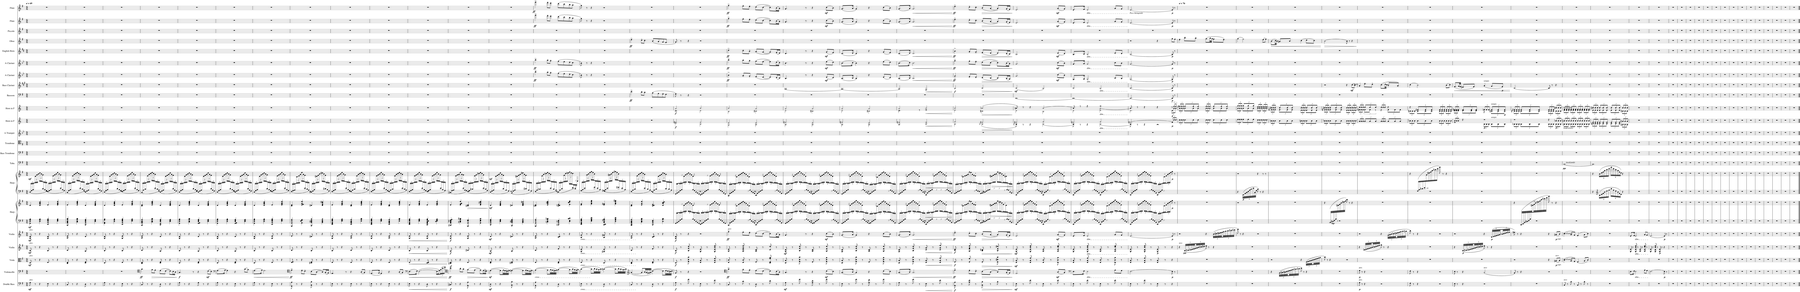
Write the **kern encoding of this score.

**kern	**dynam	**kern	**dynam	**kern	**dynam	**kern	**dynam	**kern	**dynam	**kern	**kern	**dynam	**kern	**kern	**dynam	**kern	**dynam	**kern	**kern	**kern	**kern	**dynam	**kern	**dynam	**kern	**dynam	**kern	**dynam	**kern	**dynam	**kern	**dynam	**kern	**dynam	**kern	**dynam	**kern	**kern	**dynam	**kern	**dynam
*part22	*part22	*part21	*part21	*part20	*part20	*part19	*part19	*part18	*part18	*part17	*part17	*part17	*part16	*part16	*part16	*part15	*part15	*part14	*part13	*part12	*part11	*part11	*part10	*part10	*part9	*part9	*part8	*part8	*part7	*part7	*part6	*part6	*part5	*part5	*part4	*part4	*part3	*part2	*part2	*part1	*part1
*staff24	*staff24	*staff23	*staff23	*staff22	*staff22	*staff21	*staff21	*staff20	*staff20	*staff19	*staff18	*staff18/19	*staff17	*staff16	*staff16/17	*staff15	*staff15	*staff14	*staff13	*staff12	*staff11	*staff11	*staff10	*staff10	*staff9	*staff9	*staff8	*staff8	*staff7	*staff7	*staff6	*staff6	*staff5	*staff5	*staff4	*staff4	*staff3	*staff2	*staff2	*staff1	*staff1
*I"Double Bass	*	*I"Violoncello	*	*I"Viola	*	*I"Violin	*	*I"Violin	*	*I"Harp	*	*	*I"Harp	*	*	*I"Tuba	*	*I"Bass Trombone	*I"Trombone	*I"A Trumpet	*I"Horn in F	*	*I"Horn in F	*	*I"Bassoon	*	*I"Bass Clarinet	*	*I"A Clarinet	*	*I"A Clarinet	*	*I"English Horn	*	*I"Oboe	*	*I"Piccolo	*I"Flute	*	*I"Flute	*
*I'Db.	*	*I'Vc.	*	*I'Vla.	*	*I'Vln.	*	*I'Vln.	*	*I'Hrp.	*	*	*I'Hrp.	*	*	*I'Tba.	*	*I'B. Tbn.	*I'Tbn.	*I'A Tpt.	*	*	*	*	*I'Bsn.	*	*I'B. Cl.	*	*I'A Cl.	*	*I'A Cl.	*	*I'E. Hn.	*	*I'Ob.	*	*I'Picc.	*I'Fl.	*	*I'Fl.	*
*clefF4	*	*clefF4	*	*clefC3	*	*clefG2	*	*clefG2	*	*clefF4	*clefG2	*	*clefF4	*clefG2	*	*clefF4	*	*clefF4	*clefC4	*clefG2	*clefG2	*	*clefG2	*	*clefF4	*	*clefG2	*	*clefG2	*	*clefG2	*	*clefG2	*	*clefG2	*	*clefG2	*clefG2	*	*clefG2	*
*Trd7c12	*	*	*	*	*	*	*	*	*	*	*	*	*	*	*	*	*	*	*	*Trd2c3	*Trd4c7	*	*Trd4c7	*	*	*	*Trd8c14	*	*Trd2c3	*	*Trd2c3	*	*Trd4c7	*	*	*	*Trd-7c-12	*	*	*	*
*k[f#]	*	*k[f#]	*	*k[f#]	*	*k[f#]	*	*k[f#]	*	*k[f#]	*k[f#]	*	*k[f#]	*k[f#]	*	*k[f#]	*	*k[f#]	*k[f#]	*k[b-e-]	*k[]	*	*k[]	*	*k[f#]	*	*k[f#c#g#]	*	*k[b-e-]	*	*k[b-e-]	*	*k[f#c#]	*	*k[f#]	*	*k[f#]	*k[f#]	*	*k[f#]	*
*M4/4	*	*M4/4	*	*M4/4	*	*M4/4	*	*M4/4	*	*M4/4	*M4/4	*	*M4/4	*M4/4	*	*M4/4	*	*M4/4	*M4/4	*M4/4	*M4/4	*	*M4/4	*	*M4/4	*	*M4/4	*	*M4/4	*	*M4/4	*	*M4/4	*	*M4/4	*	*M4/4	*M4/4	*	*M4/4	*
*MM69	*	*MM69	*	*MM69	*	*MM69	*	*MM69	*	*MM69	*MM69	*	*MM69	*MM69	*	*MM69	*	*MM69	*MM69	*MM69	*MM69	*	*MM69	*	*MM69	*	*MM69	*	*MM69	*	*MM69	*	*MM69	*	*MM69	*	*MM69	*MM69	*	*MM69	*
*	*	*	*	*	*	*	*	*	*	*	*	*	*Xbrackettup	*	*	*	*	*	*	*	*	*	*	*	*	*	*	*	*	*	*	*	*	*	*	*	*	*	*	*	*
=1	=1	=1	=1	=1	=1	=1	=1	=1	=1	=1	=1	=1	=1	=1	=1	=1	=1	=1	=1	=1	=1	=1	=1	=1	=1	=1	=1	=1	=1	=1	=1	=1	=1	=1	=1	=1	=1	=1	=1	=1	=1
*	*	*	*	*	*	*	*	*	*	*	*	*	*^	*	*	*	*	*	*	*	*	*	*	*	*	*	*	*	*	*	*	*	*	*	*	*	*	*	*	*	*
!	!	!	!	!	!	!	!	!LO:TX:a:t=pizz.	!	!	!	!	!	!	!	!	!	!	!	!	!	!	!	!	!	!	!	!	!	!	!	!	!	!	!	!	!	!	!	!	!	!
!	!	!	!	!	!	!LO:TX:a:t=pizz.	!	!	!	!	!	!	!	!	!	!	!	!	!	!	!	!	!	!	!	!	!	!	!	!	!	!	!	!	!	!	!	!	!	!	!	!
!	!	!	!	!LO:TX:a:t=pizz.	!	!	!	!	!	!	!	!	!	!	!	!	!	!	!	!	!	!	!	!	!	!	!	!	!	!	!	!	!	!	!	!	!	!	!	!	!	!
!LO:TX:a:t=pizz.	!	!	!	!	!	!	!	!	!	!	!	!	!	!	!	!	!	!	!	!	!	!	!	!	!	!	!	!	!	!	!	!	!	!	!	!	!	!	!	!	!	!
!	!LO:DY:b	!	!	!	!LO:DY:b	!	!LO:DY:b	!	!LO:DY:b	!	!	!LO:DY:b=2	!	!	!	!LO:DY:b	!	!	!	!	!	!	!	!	!	!	!	!	!	!	!	!	!	!	!	!	!	!	!	!	!	!
8G\	mf	1r	.	8D/	mf	8B/	mf	8G/ 8d/	mf	4GG\ 4D\ 4G\ 4B\	4d/	mf	24D/LL	1r	8ryy	mf	1r	.	1r	1r	1r	1r	.	1r	.	1r	.	1r	.	1r	.	1r	.	1r	.	1r	.	1r	1r	.	1r	.
.	.	.	.	.	.	.	.	.	.	.	.	.	24G/	.	.	.	.	.	.	.	.	.	.	.	.	.	.	.	.	.	.	.	.	.	.	.	.	.	.	.	.	.
.	.	.	.	.	.	.	.	.	.	.	.	.	24B/	.	.	.	.	.	.	.	.	.	.	.	.	.	.	.	.	.	.	.	.	.	.	.	.	.	.	.	.	.
*	*	*	*	*	*	*	*	*	*	*	*	*	*	*	*Xbrackettup	*	*	*	*	*	*	*	*	*	*	*	*	*	*	*	*	*	*	*	*	*	*	*	*	*	*	*
8r	.	.	.	8r	.	8r	.	8r	.	.	.	.	4ryy	.	24d\	.	.	.	.	.	.	.	.	.	.	.	.	.	.	.	.	.	.	.	.	.	.	.	.	.	.	.
.	.	.	.	.	.	.	.	.	.	.	.	.	.	.	24g\	.	.	.	.	.	.	.	.	.	.	.	.	.	.	.	.	.	.	.	.	.	.	.	.	.	.	.
.	.	.	.	.	.	.	.	.	.	.	.	.	.	.	24b\JJ	.	.	.	.	.	.	.	.	.	.	.	.	.	.	.	.	.	.	.	.	.	.	.	.	.	.	.
4r	.	.	.	4r	.	4r	.	4r	.	4D\ 4G\ 4B\	4d/ 4g/ 4b/ 4dd/	.	.	.	24dd\LL	.	.	.	.	.	.	.	.	.	.	.	.	.	.	.	.	.	.	.	.	.	.	.	.	.	.	.
.	.	.	.	.	.	.	.	.	.	.	.	.	.	.	24b\	.	.	.	.	.	.	.	.	.	.	.	.	.	.	.	.	.	.	.	.	.	.	.	.	.	.	.
.	.	.	.	.	.	.	.	.	.	.	.	.	.	.	24g\	.	.	.	.	.	.	.	.	.	.	.	.	.	.	.	.	.	.	.	.	.	.	.	.	.	.	.
.	.	.	.	.	.	.	.	.	.	.	.	.	24d/	.	4ryy	.	.	.	.	.	.	.	.	.	.	.	.	.	.	.	.	.	.	.	.	.	.	.	.	.	.	.
.	.	.	.	.	.	.	.	.	.	.	.	.	24B/	.	.	.	.	.	.	.	.	.	.	.	.	.	.	.	.	.	.	.	.	.	.	.	.	.	.	.	.	.
.	.	.	.	.	.	.	.	.	.	.	.	.	24G/JJ	.	.	.	.	.	.	.	.	.	.	.	.	.	.	.	.	.	.	.	.	.	.	.	.	.	.	.	.	.
8E\	.	.	.	8E/	.	8B/	.	8G/ 8d/	.	4EE/ 4BB/ 4E/ 4G/ 4B/	4e/	.	24E/LL	.	.	.	.	.	.	.	.	.	.	.	.	.	.	.	.	.	.	.	.	.	.	.	.	.	.	.	.	.
.	.	.	.	.	.	.	.	.	.	.	.	.	24G/	.	.	.	.	.	.	.	.	.	.	.	.	.	.	.	.	.	.	.	.	.	.	.	.	.	.	.	.	.
.	.	.	.	.	.	.	.	.	.	.	.	.	24B/	.	.	.	.	.	.	.	.	.	.	.	.	.	.	.	.	.	.	.	.	.	.	.	.	.	.	.	.	.
8r	.	.	.	8r	.	8r	.	8r	.	.	.	.	4ryy	.	24e\	.	.	.	.	.	.	.	.	.	.	.	.	.	.	.	.	.	.	.	.	.	.	.	.	.	.	.
.	.	.	.	.	.	.	.	.	.	.	.	.	.	.	24g\	.	.	.	.	.	.	.	.	.	.	.	.	.	.	.	.	.	.	.	.	.	.	.	.	.	.	.
.	.	.	.	.	.	.	.	.	.	.	.	.	.	.	24b\JJ	.	.	.	.	.	.	.	.	.	.	.	.	.	.	.	.	.	.	.	.	.	.	.	.	.	.	.
4r	.	.	.	4r	.	4r	.	4r	.	4E\ 4G\ 4B\	4e/ 4g/ 4b/ 4ee/	.	.	.	24ee\LL	.	.	.	.	.	.	.	.	.	.	.	.	.	.	.	.	.	.	.	.	.	.	.	.	.	.	.
.	.	.	.	.	.	.	.	.	.	.	.	.	.	.	24b\	.	.	.	.	.	.	.	.	.	.	.	.	.	.	.	.	.	.	.	.	.	.	.	.	.	.	.
.	.	.	.	.	.	.	.	.	.	.	.	.	.	.	24g\	.	.	.	.	.	.	.	.	.	.	.	.	.	.	.	.	.	.	.	.	.	.	.	.	.	.	.
.	.	.	.	.	.	.	.	.	.	.	.	.	24e/	.	8ryy	.	.	.	.	.	.	.	.	.	.	.	.	.	.	.	.	.	.	.	.	.	.	.	.	.	.	.
.	.	.	.	.	.	.	.	.	.	.	.	.	24B/	.	.	.	.	.	.	.	.	.	.	.	.	.	.	.	.	.	.	.	.	.	.	.	.	.	.	.	.	.
.	.	.	.	.	.	.	.	.	.	.	.	.	24G/JJ	.	.	.	.	.	.	.	.	.	.	.	.	.	.	.	.	.	.	.	.	.	.	.	.	.	.	.	.	.
=2	=2	=2	=2	=2	=2	=2	=2	=2	=2	=2	=2	=2	=2	=2	=2	=2	=2	=2	=2	=2	=2	=2	=2	=2	=2	=2	=2	=2	=2	=2	=2	=2	=2	=2	=2	=2	=2	=2	=2	=2	=2	=2
8C/	.	1r	.	8C/ 8E/	.	8c/	.	8A/ 8e/	.	4CC/ 4AA/ 4C/ 4E/ 4A/ 4c/	4e/	.	24C/LL	1r	8ryy	.	1r	.	1r	1r	1r	1r	.	1r	.	1r	.	1r	.	1r	.	1r	.	1r	.	1r	.	1r	1r	.	1r	.
.	.	.	.	.	.	.	.	.	.	.	.	.	24G/	.	.	.	.	.	.	.	.	.	.	.	.	.	.	.	.	.	.	.	.	.	.	.	.	.	.	.	.	.
.	.	.	.	.	.	.	.	.	.	.	.	.	24B/	.	.	.	.	.	.	.	.	.	.	.	.	.	.	.	.	.	.	.	.	.	.	.	.	.	.	.	.	.
8r	.	.	.	8r	.	8r	.	8r	.	.	.	.	4ryy	.	24e\	.	.	.	.	.	.	.	.	.	.	.	.	.	.	.	.	.	.	.	.	.	.	.	.	.	.	.
.	.	.	.	.	.	.	.	.	.	.	.	.	.	.	24a\	.	.	.	.	.	.	.	.	.	.	.	.	.	.	.	.	.	.	.	.	.	.	.	.	.	.	.
.	.	.	.	.	.	.	.	.	.	.	.	.	.	.	24cc\JJ	.	.	.	.	.	.	.	.	.	.	.	.	.	.	.	.	.	.	.	.	.	.	.	.	.	.	.
4r	.	.	.	4r	.	4r	.	4r	.	4C\ 4E\ 4A\ 4c\	4e/ 4a/ 4cc/ 4ee/	.	.	.	24ee\LL	.	.	.	.	.	.	.	.	.	.	.	.	.	.	.	.	.	.	.	.	.	.	.	.	.	.	.
.	.	.	.	.	.	.	.	.	.	.	.	.	.	.	24cc\	.	.	.	.	.	.	.	.	.	.	.	.	.	.	.	.	.	.	.	.	.	.	.	.	.	.	.
.	.	.	.	.	.	.	.	.	.	.	.	.	.	.	24a\	.	.	.	.	.	.	.	.	.	.	.	.	.	.	.	.	.	.	.	.	.	.	.	.	.	.	.
.	.	.	.	.	.	.	.	.	.	.	.	.	24e/	.	4ryy	.	.	.	.	.	.	.	.	.	.	.	.	.	.	.	.	.	.	.	.	.	.	.	.	.	.	.
.	.	.	.	.	.	.	.	.	.	.	.	.	24c/	.	.	.	.	.	.	.	.	.	.	.	.	.	.	.	.	.	.	.	.	.	.	.	.	.	.	.	.	.
.	.	.	.	.	.	.	.	.	.	.	.	.	24A/JJ	.	.	.	.	.	.	.	.	.	.	.	.	.	.	.	.	.	.	.	.	.	.	.	.	.	.	.	.	.
8D\	.	.	.	8D/ 8F#/	.	8A/	.	8d/	.	4DD/ 4AA/ 4D/ 4F#/ 4A/	4d/	.	24D/LL	.	.	.	.	.	.	.	.	.	.	.	.	.	.	.	.	.	.	.	.	.	.	.	.	.	.	.	.	.
.	.	.	.	.	.	.	.	.	.	.	.	.	24F#/	.	.	.	.	.	.	.	.	.	.	.	.	.	.	.	.	.	.	.	.	.	.	.	.	.	.	.	.	.
.	.	.	.	.	.	.	.	.	.	.	.	.	24A/	.	.	.	.	.	.	.	.	.	.	.	.	.	.	.	.	.	.	.	.	.	.	.	.	.	.	.	.	.
8r	.	.	.	8r	.	8r	.	8r	.	.	.	.	4ryy	.	24d\	.	.	.	.	.	.	.	.	.	.	.	.	.	.	.	.	.	.	.	.	.	.	.	.	.	.	.
.	.	.	.	.	.	.	.	.	.	.	.	.	.	.	24f#\	.	.	.	.	.	.	.	.	.	.	.	.	.	.	.	.	.	.	.	.	.	.	.	.	.	.	.
.	.	.	.	.	.	.	.	.	.	.	.	.	.	.	24a\JJ	.	.	.	.	.	.	.	.	.	.	.	.	.	.	.	.	.	.	.	.	.	.	.	.	.	.	.
4r	.	.	.	4r	.	4r	.	4r	.	4D\ 4F#\ 4A\	4d/ 4f#/ 4a/ 4dd/	.	.	.	24dd\LL	.	.	.	.	.	.	.	.	.	.	.	.	.	.	.	.	.	.	.	.	.	.	.	.	.	.	.
.	.	.	.	.	.	.	.	.	.	.	.	.	.	.	24a\	.	.	.	.	.	.	.	.	.	.	.	.	.	.	.	.	.	.	.	.	.	.	.	.	.	.	.
.	.	.	.	.	.	.	.	.	.	.	.	.	.	.	24f#\	.	.	.	.	.	.	.	.	.	.	.	.	.	.	.	.	.	.	.	.	.	.	.	.	.	.	.
.	.	.	.	.	.	.	.	.	.	.	.	.	24d/	.	8ryy	.	.	.	.	.	.	.	.	.	.	.	.	.	.	.	.	.	.	.	.	.	.	.	.	.	.	.
.	.	.	.	.	.	.	.	.	.	.	.	.	24A/	.	.	.	.	.	.	.	.	.	.	.	.	.	.	.	.	.	.	.	.	.	.	.	.	.	.	.	.	.
.	.	.	.	.	.	.	.	.	.	.	.	.	24F#/JJ	.	.	.	.	.	.	.	.	.	.	.	.	.	.	.	.	.	.	.	.	.	.	.	.	.	.	.	.	.
=3	=3	=3	=3	=3	=3	=3	=3	=3	=3	=3	=3	=3	=3	=3	=3	=3	=3	=3	=3	=3	=3	=3	=3	=3	=3	=3	=3	=3	=3	=3	=3	=3	=3	=3	=3	=3	=3	=3	=3	=3	=3	=3
8G\	.	1r	.	8D/	.	8B/	.	8G/ 8d/	.	4GG\ 4BB\ 4G\ 4B\	4d/	.	24D/LL	1r	8ryy	.	1r	.	1r	1r	1r	1r	.	1r	.	1r	.	1r	.	1r	.	1r	.	1r	.	1r	.	1r	1r	.	1r	.
.	.	.	.	.	.	.	.	.	.	.	.	.	24G/	.	.	.	.	.	.	.	.	.	.	.	.	.	.	.	.	.	.	.	.	.	.	.	.	.	.	.	.	.
.	.	.	.	.	.	.	.	.	.	.	.	.	24B/	.	.	.	.	.	.	.	.	.	.	.	.	.	.	.	.	.	.	.	.	.	.	.	.	.	.	.	.	.
8r	.	.	.	8r	.	8r	.	8r	.	.	.	.	4ryy	.	24d\	.	.	.	.	.	.	.	.	.	.	.	.	.	.	.	.	.	.	.	.	.	.	.	.	.	.	.
.	.	.	.	.	.	.	.	.	.	.	.	.	.	.	24g\	.	.	.	.	.	.	.	.	.	.	.	.	.	.	.	.	.	.	.	.	.	.	.	.	.	.	.
.	.	.	.	.	.	.	.	.	.	.	.	.	.	.	24b\JJ	.	.	.	.	.	.	.	.	.	.	.	.	.	.	.	.	.	.	.	.	.	.	.	.	.	.	.
4r	.	.	.	4r	.	4r	.	4r	.	4D\ 4G\ 4B\	4d/ 4g/ 4b/ 4dd/	.	.	.	24dd\LL	.	.	.	.	.	.	.	.	.	.	.	.	.	.	.	.	.	.	.	.	.	.	.	.	.	.	.
.	.	.	.	.	.	.	.	.	.	.	.	.	.	.	24b\	.	.	.	.	.	.	.	.	.	.	.	.	.	.	.	.	.	.	.	.	.	.	.	.	.	.	.
.	.	.	.	.	.	.	.	.	.	.	.	.	.	.	24g\	.	.	.	.	.	.	.	.	.	.	.	.	.	.	.	.	.	.	.	.	.	.	.	.	.	.	.
.	.	.	.	.	.	.	.	.	.	.	.	.	24d/	.	4ryy	.	.	.	.	.	.	.	.	.	.	.	.	.	.	.	.	.	.	.	.	.	.	.	.	.	.	.
.	.	.	.	.	.	.	.	.	.	.	.	.	24B/	.	.	.	.	.	.	.	.	.	.	.	.	.	.	.	.	.	.	.	.	.	.	.	.	.	.	.	.	.
.	.	.	.	.	.	.	.	.	.	.	.	.	24G/JJ	.	.	.	.	.	.	.	.	.	.	.	.	.	.	.	.	.	.	.	.	.	.	.	.	.	.	.	.	.
8E\	.	.	.	8E/	.	8B/	.	8G/ 8e/	.	4EE/ 4BB/ 4E/ 4G/ 4B/	4e/	.	24E/LL	.	.	.	.	.	.	.	.	.	.	.	.	.	.	.	.	.	.	.	.	.	.	.	.	.	.	.	.	.
.	.	.	.	.	.	.	.	.	.	.	.	.	24G/	.	.	.	.	.	.	.	.	.	.	.	.	.	.	.	.	.	.	.	.	.	.	.	.	.	.	.	.	.
.	.	.	.	.	.	.	.	.	.	.	.	.	24B/	.	.	.	.	.	.	.	.	.	.	.	.	.	.	.	.	.	.	.	.	.	.	.	.	.	.	.	.	.
8r	.	.	.	8r	.	8r	.	8r	.	.	.	.	4ryy	.	24e\	.	.	.	.	.	.	.	.	.	.	.	.	.	.	.	.	.	.	.	.	.	.	.	.	.	.	.
.	.	.	.	.	.	.	.	.	.	.	.	.	.	.	24g\	.	.	.	.	.	.	.	.	.	.	.	.	.	.	.	.	.	.	.	.	.	.	.	.	.	.	.
.	.	.	.	.	.	.	.	.	.	.	.	.	.	.	24b\JJ	.	.	.	.	.	.	.	.	.	.	.	.	.	.	.	.	.	.	.	.	.	.	.	.	.	.	.
4r	.	.	.	4r	.	4r	.	4r	.	4E\ 4G\ 4B\	4e/ 4g/ 4b/ 4ee/	.	.	.	24ee\LL	.	.	.	.	.	.	.	.	.	.	.	.	.	.	.	.	.	.	.	.	.	.	.	.	.	.	.
.	.	.	.	.	.	.	.	.	.	.	.	.	.	.	24b\	.	.	.	.	.	.	.	.	.	.	.	.	.	.	.	.	.	.	.	.	.	.	.	.	.	.	.
.	.	.	.	.	.	.	.	.	.	.	.	.	.	.	24g\	.	.	.	.	.	.	.	.	.	.	.	.	.	.	.	.	.	.	.	.	.	.	.	.	.	.	.
.	.	.	.	.	.	.	.	.	.	.	.	.	24e/	.	8ryy	.	.	.	.	.	.	.	.	.	.	.	.	.	.	.	.	.	.	.	.	.	.	.	.	.	.	.
.	.	.	.	.	.	.	.	.	.	.	.	.	24B/	.	.	.	.	.	.	.	.	.	.	.	.	.	.	.	.	.	.	.	.	.	.	.	.	.	.	.	.	.
.	.	.	.	.	.	.	.	.	.	.	.	.	24G/JJ	.	.	.	.	.	.	.	.	.	.	.	.	.	.	.	.	.	.	.	.	.	.	.	.	.	.	.	.	.
=4	=4	=4	=4	=4	=4	=4	=4	=4	=4	=4	=4	=4	=4	=4	=4	=4	=4	=4	=4	=4	=4	=4	=4	=4	=4	=4	=4	=4	=4	=4	=4	=4	=4	=4	=4	=4	=4	=4	=4	=4	=4	=4
*	*	*clefC4	*	*	*	*	*	*	*	*	*	*	*	*	*	*	*	*	*	*	*	*	*	*	*	*	*	*	*	*	*	*	*	*	*	*	*	*	*	*	*	*
!	!	!	!LO:DY:b	!	!	!	!	!	!	!	!	!	!	!	!	!	!	!	!	!	!	!	!	!	!	!	!	!	!	!	!	!	!	!	!	!	!	!	!	!	!	!
8C/	.	4g\	ff	8C/ 8E/	.	8c/	.	8A/ 8e/	.	4CC/ 4AA/ 4C/ 4E/ 4A/	4c/ 4e/	.	24C/LL	1r	8ryy	.	1r	.	1r	1r	1r	1r	.	1r	.	1r	.	1r	.	1r	.	1r	.	1r	.	1r	.	1r	1r	.	1r	.
.	.	.	.	.	.	.	.	.	.	.	.	.	24A/	.	.	.	.	.	.	.	.	.	.	.	.	.	.	.	.	.	.	.	.	.	.	.	.	.	.	.	.	.
.	.	.	.	.	.	.	.	.	.	.	.	.	24c/	.	.	.	.	.	.	.	.	.	.	.	.	.	.	.	.	.	.	.	.	.	.	.	.	.	.	.	.	.
8r	.	.	.	8r	.	8r	.	8r	.	.	.	.	4ryy	.	24e\	.	.	.	.	.	.	.	.	.	.	.	.	.	.	.	.	.	.	.	.	.	.	.	.	.	.	.
.	.	.	.	.	.	.	.	.	.	.	.	.	.	.	24a\	.	.	.	.	.	.	.	.	.	.	.	.	.	.	.	.	.	.	.	.	.	.	.	.	.	.	.
.	.	.	.	.	.	.	.	.	.	.	.	.	.	.	24cc\JJ	.	.	.	.	.	.	.	.	.	.	.	.	.	.	.	.	.	.	.	.	.	.	.	.	.	.	.
!	!	!	!LO:HP:b	!	!	!	!	!	!	!	!	!	!	!	!	!	!	!	!	!	!	!	!	!	!	!	!	!	!	!	!	!	!	!	!	!	!	!	!	!	!	!
4r	.	8f#\L	>	4r	.	4r	.	4r	.	4C\ 4E\ 4A\ 4c\	4e/ 4a/ 4cc/ 4ee/	.	.	.	24ee\LL	.	.	.	.	.	.	.	.	.	.	.	.	.	.	.	.	.	.	.	.	.	.	.	.	.	.	.
.	.	.	.	.	.	.	.	.	.	.	.	.	.	.	24cc\	.	.	.	.	.	.	.	.	.	.	.	.	.	.	.	.	.	.	.	.	.	.	.	.	.	.	.
.	.	.	.	.	.	.	.	.	.	.	.	.	.	.	24a\	.	.	.	.	.	.	.	.	.	.	.	.	.	.	.	.	.	.	.	.	.	.	.	.	.	.	.
.	.	8e\J	.	.	.	.	.	.	.	.	.	.	24e/	.	4ryy	.	.	.	.	.	.	.	.	.	.	.	.	.	.	.	.	.	.	.	.	.	.	.	.	.	.	.
.	.	.	.	.	.	.	.	.	.	.	.	.	24c/	.	.	.	.	.	.	.	.	.	.	.	.	.	.	.	.	.	.	.	.	.	.	.	.	.	.	.	.	.
.	.	.	.	.	.	.	.	.	.	.	.	.	24A/JJ	.	.	.	.	.	.	.	.	.	.	.	.	.	.	.	.	.	.	.	.	.	.	.	.	.	.	.	.	.
8D\	.	(8d\L	.	8D/ 8F#/	.	8A/	.	8d/	.	4DD/ 4GG/ 4D/ 4F#/ 4A/	4d/	.	24D/LL	.	.	.	.	.	.	.	.	.	.	.	.	.	.	.	.	.	.	.	.	.	.	.	.	.	.	.	.	.
.	.	.	.	.	.	.	.	.	.	.	.	.	24F#/	.	.	.	.	.	.	.	.	.	.	.	.	.	.	.	.	.	.	.	.	.	.	.	.	.	.	.	.	.
.	.	.	.	.	.	.	.	.	.	.	.	.	24A/	.	.	.	.	.	.	.	.	.	.	.	.	.	.	.	.	.	.	.	.	.	.	.	.	.	.	.	.	.
8r	.	[8c\J	.	8r	.	8r	.	8r	.	.	.	.	4ryy	.	24d\	.	.	.	.	.	.	.	.	.	.	.	.	.	.	.	.	.	.	.	.	.	.	.	.	.	.	.
.	.	.	.	.	.	.	.	.	.	.	.	.	.	.	24f#\	.	.	.	.	.	.	.	.	.	.	.	.	.	.	.	.	.	.	.	.	.	.	.	.	.	.	.
.	.	.	.	.	.	.	.	.	.	.	.	.	.	.	24a\JJ	.	.	.	.	.	.	.	.	.	.	.	.	.	.	.	.	.	.	.	.	.	.	.	.	.	.	.
4r	.	8c\L])	.	4r	.	4r	.	4r	.	4D\ 4F#\ 4A\	4d/ 4f#/ 4a/ 4dd/	.	.	.	24dd\LL	.	.	.	.	.	.	.	.	.	.	.	.	.	.	.	.	.	.	.	.	.	.	.	.	.	.	.
.	.	.	.	.	.	.	.	.	.	.	.	.	.	.	24a\	.	.	.	.	.	.	.	.	.	.	.	.	.	.	.	.	.	.	.	.	.	.	.	.	.	.	.
.	.	.	.	.	.	.	.	.	.	.	.	.	.	.	24f#\	.	.	.	.	.	.	.	.	.	.	.	.	.	.	.	.	.	.	.	.	.	.	.	.	.	.	.
.	.	16B\L	.	.	.	.	.	.	.	.	.	.	24d/	.	8ryy	.	.	.	.	.	.	.	.	.	.	.	.	.	.	.	.	.	.	.	.	.	.	.	.	.	.	.
.	.	.	.	.	.	.	.	.	.	.	.	.	24A/	.	.	.	.	.	.	.	.	.	.	.	.	.	.	.	.	.	.	.	.	.	.	.	.	.	.	.	.	.
.	.	16A\JJ	.	.	.	.	.	.	.	.	.	.	.	.	.	.	.	.	.	.	.	.	.	.	.	.	.	.	.	.	.	.	.	.	.	.	.	.	.	.	.	.
.	.	.	.	.	.	.	.	.	.	.	.	.	24F#/JJ	.	.	.	.	.	.	.	.	.	.	.	.	.	.	.	.	.	.	.	.	.	.	.	.	.	.	.	.	.
*	*	*	*	*	*	*	*	*	*	*	*	*	*v	*v	*	*	*	*	*	*	*	*	*	*	*	*	*	*	*	*	*	*	*	*	*	*	*	*	*	*	*	*
.	.	.	]	.	.	.	.	.	.	.	.	.	.	.	.	.	.	.	.	.	.	.	.	.	.	.	.	.	.	.	.	.	.	.	.	.	.	.	.	.	.
=5	=5	=5	=5	=5	=5	=5	=5	=5	=5	=5	=5	=5	=5	=5	=5	=5	=5	=5	=5	=5	=5	=5	=5	=5	=5	=5	=5	=5	=5	=5	=5	=5	=5	=5	=5	=5	=5	=5	=5	=5	=5
*	*	*	*	*	*	*	*	*	*	*	*	*	*^	*	*	*	*	*	*	*	*	*	*	*	*	*	*	*	*	*	*	*	*	*	*	*	*	*	*	*	*
!	!	!	!LO:DY:b	!	!	!	!	!	!	!	!	!	!	!	!	!	!	!	!	!	!	!	!	!	!	!	!	!	!	!	!	!	!	!	!	!	!	!	!	!	!	!
8G\	.	4.G/	f	8D/	.	8B/	.	8G/ 8d/	.	4GG\ 4D\ 4G\ 4B\	4d/	.	24D/LL	1r	8ryy	.	1r	.	1r	1r	1r	1r	.	1r	.	1r	.	1r	.	1r	.	1r	.	1r	.	1r	.	1r	1r	.	1r	.
.	.	.	.	.	.	.	.	.	.	.	.	.	24G/	.	.	.	.	.	.	.	.	.	.	.	.	.	.	.	.	.	.	.	.	.	.	.	.	.	.	.	.	.
.	.	.	.	.	.	.	.	.	.	.	.	.	24B/	.	.	.	.	.	.	.	.	.	.	.	.	.	.	.	.	.	.	.	.	.	.	.	.	.	.	.	.	.
8r	.	.	.	8r	.	8r	.	8r	.	.	.	.	4ryy	.	24d\	.	.	.	.	.	.	.	.	.	.	.	.	.	.	.	.	.	.	.	.	.	.	.	.	.	.	.
.	.	.	.	.	.	.	.	.	.	.	.	.	.	.	24g\	.	.	.	.	.	.	.	.	.	.	.	.	.	.	.	.	.	.	.	.	.	.	.	.	.	.	.
.	.	.	.	.	.	.	.	.	.	.	.	.	.	.	24b\JJ	.	.	.	.	.	.	.	.	.	.	.	.	.	.	.	.	.	.	.	.	.	.	.	.	.	.	.
4r	.	.	.	4r	.	4r	.	4r	.	4C\ 4E\ 4A\ 4c\	4e/ 4a/ 4cc/ 4ee/	.	.	.	24dd\LL	.	.	.	.	.	.	.	.	.	.	.	.	.	.	.	.	.	.	.	.	.	.	.	.	.	.	.
.	.	.	.	.	.	.	.	.	.	.	.	.	.	.	24b\	.	.	.	.	.	.	.	.	.	.	.	.	.	.	.	.	.	.	.	.	.	.	.	.	.	.	.
.	.	.	.	.	.	.	.	.	.	.	.	.	.	.	24g\	.	.	.	.	.	.	.	.	.	.	.	.	.	.	.	.	.	.	.	.	.	.	.	.	.	.	.
.	.	8r	.	.	.	.	.	.	.	.	.	.	24d/	.	4ryy	.	.	.	.	.	.	.	.	.	.	.	.	.	.	.	.	.	.	.	.	.	.	.	.	.	.	.
.	.	.	.	.	.	.	.	.	.	.	.	.	24B/	.	.	.	.	.	.	.	.	.	.	.	.	.	.	.	.	.	.	.	.	.	.	.	.	.	.	.	.	.
.	.	.	.	.	.	.	.	.	.	.	.	.	24G/JJ	.	.	.	.	.	.	.	.	.	.	.	.	.	.	.	.	.	.	.	.	.	.	.	.	.	.	.	.	.
8G\	.	4r	.	8D/ 8F#/	.	8A/	.	8d/	.	4GG/ 4AA/ 4D/ 4F#/ 4A/	4d/	.	24D/LL	.	.	.	.	.	.	.	.	.	.	.	.	.	.	.	.	.	.	.	.	.	.	.	.	.	.	.	.	.
.	.	.	.	.	.	.	.	.	.	.	.	.	24F#/	.	.	.	.	.	.	.	.	.	.	.	.	.	.	.	.	.	.	.	.	.	.	.	.	.	.	.	.	.
.	.	.	.	.	.	.	.	.	.	.	.	.	24A/	.	.	.	.	.	.	.	.	.	.	.	.	.	.	.	.	.	.	.	.	.	.	.	.	.	.	.	.	.
8r	.	.	.	8r	.	8r	.	8r	.	.	.	.	4ryy	.	24d\	.	.	.	.	.	.	.	.	.	.	.	.	.	.	.	.	.	.	.	.	.	.	.	.	.	.	.
.	.	.	.	.	.	.	.	.	.	.	.	.	.	.	24f#\	.	.	.	.	.	.	.	.	.	.	.	.	.	.	.	.	.	.	.	.	.	.	.	.	.	.	.
.	.	.	.	.	.	.	.	.	.	.	.	.	.	.	24a\JJ	.	.	.	.	.	.	.	.	.	.	.	.	.	.	.	.	.	.	.	.	.	.	.	.	.	.	.
!	!	!	!LO:DY:b	!	!	!	!	!	!	!	!	!	!	!	!	!	!	!	!	!	!	!	!	!	!	!	!	!	!	!	!	!	!	!	!	!	!	!	!	!	!	!
4r	.	(8c\L	mf	4r	.	4r	.	4r	.	4D\ 4F#\ 4A\	4d/ 4f#/ 4a/ 4dd/	.	.	.	24dd\LL	.	.	.	.	.	.	.	.	.	.	.	.	.	.	.	.	.	.	.	.	.	.	.	.	.	.	.
.	.	.	.	.	.	.	.	.	.	.	.	.	.	.	24a\	.	.	.	.	.	.	.	.	.	.	.	.	.	.	.	.	.	.	.	.	.	.	.	.	.	.	.
.	.	.	.	.	.	.	.	.	.	.	.	.	.	.	24f#\	.	.	.	.	.	.	.	.	.	.	.	.	.	.	.	.	.	.	.	.	.	.	.	.	.	.	.
.	.	8B\J)	.	.	.	.	.	.	.	.	.	.	24d/	.	8ryy	.	.	.	.	.	.	.	.	.	.	.	.	.	.	.	.	.	.	.	.	.	.	.	.	.	.	.
.	.	.	.	.	.	.	.	.	.	.	.	.	24A/	.	.	.	.	.	.	.	.	.	.	.	.	.	.	.	.	.	.	.	.	.	.	.	.	.	.	.	.	.
.	.	.	.	.	.	.	.	.	.	.	.	.	24F#/JJ	.	.	.	.	.	.	.	.	.	.	.	.	.	.	.	.	.	.	.	.	.	.	.	.	.	.	.	.	.
=6	=6	=6	=6	=6	=6	=6	=6	=6	=6	=6	=6	=6	=6	=6	=6	=6	=6	=6	=6	=6	=6	=6	=6	=6	=6	=6	=6	=6	=6	=6	=6	=6	=6	=6	=6	=6	=6	=6	=6	=6	=6	=6
*	*	*clefF4	*	*	*	*	*	*	*	*	*	*	*	*	*	*	*	*	*	*	*	*	*	*	*	*	*	*	*	*	*	*	*	*	*	*	*	*	*	*	*	*
8G\	.	(8.G\L	.	8D/	.	8B/	.	8G/ 8d/	.	4GG\ 4D\ 4G\ 4B\	4d/	.	24D/LL	1r	8ryy	.	1r	.	1r	1r	1r	1r	.	1r	.	1r	.	1r	.	1r	.	1r	.	1r	.	1r	.	1r	1r	.	1r	.
.	.	.	.	.	.	.	.	.	.	.	.	.	24G/	.	.	.	.	.	.	.	.	.	.	.	.	.	.	.	.	.	.	.	.	.	.	.	.	.	.	.	.	.
.	.	.	.	.	.	.	.	.	.	.	.	.	24B/	.	.	.	.	.	.	.	.	.	.	.	.	.	.	.	.	.	.	.	.	.	.	.	.	.	.	.	.	.
8r	.	.	.	8r	.	8r	.	8r	.	.	.	.	4ryy	.	24d\	.	.	.	.	.	.	.	.	.	.	.	.	.	.	.	.	.	.	.	.	.	.	.	.	.	.	.
.	.	.	.	.	.	.	.	.	.	.	.	.	.	.	24g\	.	.	.	.	.	.	.	.	.	.	.	.	.	.	.	.	.	.	.	.	.	.	.	.	.	.	.
.	.	16A\Jk	.	.	.	.	.	.	.	.	.	.	.	.	.	.	.	.	.	.	.	.	.	.	.	.	.	.	.	.	.	.	.	.	.	.	.	.	.	.	.	.
.	.	.	.	.	.	.	.	.	.	.	.	.	.	.	24b\JJ	.	.	.	.	.	.	.	.	.	.	.	.	.	.	.	.	.	.	.	.	.	.	.	.	.	.	.
4r	.	4G\)	.	4r	.	4r	.	4r	.	4D\ 4G\ 4B\	4d/ 4g/ 4b/ 4dd/	.	.	.	24dd\LL	.	.	.	.	.	.	.	.	.	.	.	.	.	.	.	.	.	.	.	.	.	.	.	.	.	.	.
.	.	.	.	.	.	.	.	.	.	.	.	.	.	.	24b\	.	.	.	.	.	.	.	.	.	.	.	.	.	.	.	.	.	.	.	.	.	.	.	.	.	.	.
.	.	.	.	.	.	.	.	.	.	.	.	.	.	.	24g\	.	.	.	.	.	.	.	.	.	.	.	.	.	.	.	.	.	.	.	.	.	.	.	.	.	.	.
.	.	.	.	.	.	.	.	.	.	.	.	.	24d/	.	4ryy	.	.	.	.	.	.	.	.	.	.	.	.	.	.	.	.	.	.	.	.	.	.	.	.	.	.	.
.	.	.	.	.	.	.	.	.	.	.	.	.	24B/	.	.	.	.	.	.	.	.	.	.	.	.	.	.	.	.	.	.	.	.	.	.	.	.	.	.	.	.	.
.	.	.	.	.	.	.	.	.	.	.	.	.	24G/JJ	.	.	.	.	.	.	.	.	.	.	.	.	.	.	.	.	.	.	.	.	.	.	.	.	.	.	.	.	.
8E\	.	4r	.	8D/ 8F#/	.	8A/	.	8d/	.	4GG/ 4AA/ 4D/ 4F#/ 4A/	4d/	.	24D/LL	.	.	.	.	.	.	.	.	.	.	.	.	.	.	.	.	.	.	.	.	.	.	.	.	.	.	.	.	.
.	.	.	.	.	.	.	.	.	.	.	.	.	24F#/	.	.	.	.	.	.	.	.	.	.	.	.	.	.	.	.	.	.	.	.	.	.	.	.	.	.	.	.	.
.	.	.	.	.	.	.	.	.	.	.	.	.	24A/	.	.	.	.	.	.	.	.	.	.	.	.	.	.	.	.	.	.	.	.	.	.	.	.	.	.	.	.	.
8r	.	.	.	8r	.	8r	.	8r	.	.	.	.	4ryy	.	24d\	.	.	.	.	.	.	.	.	.	.	.	.	.	.	.	.	.	.	.	.	.	.	.	.	.	.	.
.	.	.	.	.	.	.	.	.	.	.	.	.	.	.	24f#\	.	.	.	.	.	.	.	.	.	.	.	.	.	.	.	.	.	.	.	.	.	.	.	.	.	.	.
.	.	.	.	.	.	.	.	.	.	.	.	.	.	.	24a\JJ	.	.	.	.	.	.	.	.	.	.	.	.	.	.	.	.	.	.	.	.	.	.	.	.	.	.	.
4r	.	(8c\L	.	4r	.	4r	.	4r	.	4D\ 4F#\ 4A\	4d/ 4f#/ 4a/ 4dd/	.	.	.	24dd\LL	.	.	.	.	.	.	.	.	.	.	.	.	.	.	.	.	.	.	.	.	.	.	.	.	.	.	.
.	.	.	.	.	.	.	.	.	.	.	.	.	.	.	24a\	.	.	.	.	.	.	.	.	.	.	.	.	.	.	.	.	.	.	.	.	.	.	.	.	.	.	.
.	.	.	.	.	.	.	.	.	.	.	.	.	.	.	24f#\	.	.	.	.	.	.	.	.	.	.	.	.	.	.	.	.	.	.	.	.	.	.	.	.	.	.	.
.	.	8B\J)	.	.	.	.	.	.	.	.	.	.	24d/	.	8ryy	.	.	.	.	.	.	.	.	.	.	.	.	.	.	.	.	.	.	.	.	.	.	.	.	.	.	.
.	.	.	.	.	.	.	.	.	.	.	.	.	24A/	.	.	.	.	.	.	.	.	.	.	.	.	.	.	.	.	.	.	.	.	.	.	.	.	.	.	.	.	.
.	.	.	.	.	.	.	.	.	.	.	.	.	24F#/JJ	.	.	.	.	.	.	.	.	.	.	.	.	.	.	.	.	.	.	.	.	.	.	.	.	.	.	.	.	.
=7	=7	=7	=7	=7	=7	=7	=7	=7	=7	=7	=7	=7	=7	=7	=7	=7	=7	=7	=7	=7	=7	=7	=7	=7	=7	=7	=7	=7	=7	=7	=7	=7	=7	=7	=7	=7	=7	=7	=7	=7	=7	=7
!	!	!	!LO:HP:b	!	!	!	!	!	!	!	!	!	!	!	!	!	!	!	!	!	!	!	!	!	!	!	!	!	!	!	!	!	!	!	!	!	!	!	!	!	!	!
8G\	.	(8.G\L	<	8D/	.	8B/	.	8G/ 8d/	.	4GG\ 4D\ 4G\ 4B\	4d/	.	24D/LL	1r	8ryy	.	1r	.	1r	1r	1r	1r	.	1r	.	1r	.	1r	.	1r	.	1r	.	1r	.	1r	.	1r	1r	.	1r	.
.	.	.	.	.	.	.	.	.	.	.	.	.	24G/	.	.	.	.	.	.	.	.	.	.	.	.	.	.	.	.	.	.	.	.	.	.	.	.	.	.	.	.	.
.	.	.	.	.	.	.	.	.	.	.	.	.	24B/	.	.	.	.	.	.	.	.	.	.	.	.	.	.	.	.	.	.	.	.	.	.	.	.	.	.	.	.	.
8r	.	.	.	8r	.	8r	.	8r	.	.	.	.	4ryy	.	24d\	.	.	.	.	.	.	.	.	.	.	.	.	.	.	.	.	.	.	.	.	.	.	.	.	.	.	.
.	.	.	.	.	.	.	.	.	.	.	.	.	.	.	24g\	.	.	.	.	.	.	.	.	.	.	.	.	.	.	.	.	.	.	.	.	.	.	.	.	.	.	.
.	.	16A\Jk)	.	.	.	.	.	.	.	.	.	.	.	.	.	.	.	.	.	.	.	.	.	.	.	.	.	.	.	.	.	.	.	.	.	.	.	.	.	.	.	.
.	.	.	.	.	.	.	.	.	.	.	.	.	.	.	24b\JJ	.	.	.	.	.	.	.	.	.	.	.	.	.	.	.	.	.	.	.	.	.	.	.	.	.	.	.
4r	.	2.G\	.	4r	.	4r	.	4r	.	4D\ 4G\ 4B\	4d/ 4g/ 4b/ 4dd/	.	.	.	24dd\LL	.	.	.	.	.	.	.	.	.	.	.	.	.	.	.	.	.	.	.	.	.	.	.	.	.	.	.
.	.	.	.	.	.	.	.	.	.	.	.	.	.	.	24b\	.	.	.	.	.	.	.	.	.	.	.	.	.	.	.	.	.	.	.	.	.	.	.	.	.	.	.
.	.	.	.	.	.	.	.	.	.	.	.	.	.	.	24g\	.	.	.	.	.	.	.	.	.	.	.	.	.	.	.	.	.	.	.	.	.	.	.	.	.	.	.
.	.	.	.	.	.	.	.	.	.	.	.	.	24d/	.	4ryy	.	.	.	.	.	.	.	.	.	.	.	.	.	.	.	.	.	.	.	.	.	.	.	.	.	.	.
.	.	.	.	.	.	.	.	.	.	.	.	.	24B/	.	.	.	.	.	.	.	.	.	.	.	.	.	.	.	.	.	.	.	.	.	.	.	.	.	.	.	.	.
.	.	.	.	.	.	.	.	.	.	.	.	.	24G/JJ	.	.	.	.	.	.	.	.	.	.	.	.	.	.	.	.	.	.	.	.	.	.	.	.	.	.	.	.	.
8E\	.	.	.	8E/	.	8B/	.	8G/ 8e/	.	4EE/ 4BB/ 4E/ 4G/ 4B/	4e/	.	24E/LL	.	.	.	.	.	.	.	.	.	.	.	.	.	.	.	.	.	.	.	.	.	.	.	.	.	.	.	.	.
.	.	.	.	.	.	.	.	.	.	.	.	.	24G/	.	.	.	.	.	.	.	.	.	.	.	.	.	.	.	.	.	.	.	.	.	.	.	.	.	.	.	.	.
.	.	.	.	.	.	.	.	.	.	.	.	.	24B/	.	.	.	.	.	.	.	.	.	.	.	.	.	.	.	.	.	.	.	.	.	.	.	.	.	.	.	.	.
8r	.	.	.	8r	.	8r	.	8r	.	.	.	.	4ryy	.	24e\	.	.	.	.	.	.	.	.	.	.	.	.	.	.	.	.	.	.	.	.	.	.	.	.	.	.	.
.	.	.	.	.	.	.	.	.	.	.	.	.	.	.	24g\	.	.	.	.	.	.	.	.	.	.	.	.	.	.	.	.	.	.	.	.	.	.	.	.	.	.	.
.	.	.	.	.	.	.	.	.	.	.	.	.	.	.	24b\JJ	.	.	.	.	.	.	.	.	.	.	.	.	.	.	.	.	.	.	.	.	.	.	.	.	.	.	.
4r	.	.	.	4r	.	4r	.	4r	.	4E\ 4G\ 4B\	4e/ 4g/ 4b/ 4ee/	.	.	.	24ee\LL	.	.	.	.	.	.	.	.	.	.	.	.	.	.	.	.	.	.	.	.	.	.	.	.	.	.	.
.	.	.	.	.	.	.	.	.	.	.	.	.	.	.	24b\	.	.	.	.	.	.	.	.	.	.	.	.	.	.	.	.	.	.	.	.	.	.	.	.	.	.	.
.	.	.	.	.	.	.	.	.	.	.	.	.	.	.	24g\	.	.	.	.	.	.	.	.	.	.	.	.	.	.	.	.	.	.	.	.	.	.	.	.	.	.	.
.	.	.	.	.	.	.	.	.	.	.	.	.	24e/	.	8ryy	.	.	.	.	.	.	.	.	.	.	.	.	.	.	.	.	.	.	.	.	.	.	.	.	.	.	.
.	.	.	.	.	.	.	.	.	.	.	.	.	24B/	.	.	.	.	.	.	.	.	.	.	.	.	.	.	.	.	.	.	.	.	.	.	.	.	.	.	.	.	.
.	.	.	.	.	.	.	.	.	.	.	.	.	24G/JJ	.	.	.	.	.	.	.	.	.	.	.	.	.	.	.	.	.	.	.	.	.	.	.	.	.	.	.	.	.
*	*	*	*	*	*	*	*	*	*	*	*	*	*v	*v	*	*	*	*	*	*	*	*	*	*	*	*	*	*	*	*	*	*	*	*	*	*	*	*	*	*	*	*
.	.	.	[	.	.	.	.	.	.	.	.	.	.	.	.	.	.	.	.	.	.	.	.	.	.	.	.	.	.	.	.	.	.	.	.	.	.	.	.	.	.
=8	=8	=8	=8	=8	=8	=8	=8	=8	=8	=8	=8	=8	=8	=8	=8	=8	=8	=8	=8	=8	=8	=8	=8	=8	=8	=8	=8	=8	=8	=8	=8	=8	=8	=8	=8	=8	=8	=8	=8	=8	=8
*	*	*clefC4	*	*	*	*	*	*	*	*	*	*	*	*	*	*	*	*	*	*	*	*	*	*	*	*	*	*	*	*	*	*	*	*	*	*	*	*	*	*	*
*	*	*	*	*	*	*	*	*	*	*	*	*	*^	*	*	*	*	*	*	*	*	*	*	*	*	*	*	*	*	*	*	*	*	*	*	*	*	*	*	*	*
!	!	!	!LO:DY:b	!	!	!	!	!	!	!	!	!	!	!	!	!	!	!	!	!	!	!	!	!	!	!	!	!	!	!	!	!	!	!	!	!	!	!	!	!	!	!
8GG\ 8A\	.	4e^\	ff	8E/ 8F#/	.	8c/	.	8e/	.	4AAA/ 4AA/ 4E/ 4A/	4c/ 4e/	.	24E/LL	1r	8ryy	.	1r	.	1r	1r	1r	1r	.	1r	.	1r	.	1r	.	1r	.	1r	.	1r	.	1r	.	1r	1r	.	1r	.
.	.	.	.	.	.	.	.	.	.	.	.	.	24G/	.	.	.	.	.	.	.	.	.	.	.	.	.	.	.	.	.	.	.	.	.	.	.	.	.	.	.	.	.
.	.	.	.	.	.	.	.	.	.	.	.	.	24A/	.	.	.	.	.	.	.	.	.	.	.	.	.	.	.	.	.	.	.	.	.	.	.	.	.	.	.	.	.
8r	.	.	.	8r	.	8r	.	8r	.	.	.	.	4ryy	.	24c\	.	.	.	.	.	.	.	.	.	.	.	.	.	.	.	.	.	.	.	.	.	.	.	.	.	.	.
.	.	.	.	.	.	.	.	.	.	.	.	.	.	.	24e\	.	.	.	.	.	.	.	.	.	.	.	.	.	.	.	.	.	.	.	.	.	.	.	.	.	.	.
.	.	.	.	.	.	.	.	.	.	.	.	.	.	.	24a\JJ	.	.	.	.	.	.	.	.	.	.	.	.	.	.	.	.	.	.	.	.	.	.	.	.	.	.	.
4r	.	8d~\L	.	4r	.	4r	.	4r	.	4AA\ 4E\ 4F#\ 4A\	4e/ 4f#/ 4a/ 4ee/	.	.	.	24ee\LL	.	.	.	.	.	.	.	.	.	.	.	.	.	.	.	.	.	.	.	.	.	.	.	.	.	.	.
.	.	.	.	.	.	.	.	.	.	.	.	.	.	.	24a\	.	.	.	.	.	.	.	.	.	.	.	.	.	.	.	.	.	.	.	.	.	.	.	.	.	.	.
.	.	.	.	.	.	.	.	.	.	.	.	.	.	.	24f#\	.	.	.	.	.	.	.	.	.	.	.	.	.	.	.	.	.	.	.	.	.	.	.	.	.	.	.
.	.	8c~\J	.	.	.	.	.	.	.	.	.	.	24e/	.	4ryy	.	.	.	.	.	.	.	.	.	.	.	.	.	.	.	.	.	.	.	.	.	.	.	.	.	.	.
.	.	.	.	.	.	.	.	.	.	.	.	.	24c/	.	.	.	.	.	.	.	.	.	.	.	.	.	.	.	.	.	.	.	.	.	.	.	.	.	.	.	.	.
.	.	.	.	.	.	.	.	.	.	.	.	.	24A/JJ	.	.	.	.	.	.	.	.	.	.	.	.	.	.	.	.	.	.	.	.	.	.	.	.	.	.	.	.	.
8BB\ 8B\	.	(8B\L	.	8D#X/ 8F#/	.	8B/	.	8d#X/	.	4BBB/ 4BB/ 4D#X/ 4F#/ 4B/	4d#X/	.	24D#X/LL	.	.	.	.	.	.	.	.	.	.	.	.	.	.	.	.	.	.	.	.	.	.	.	.	.	.	.	.	.
.	.	.	.	.	.	.	.	.	.	.	.	.	24F#/	.	.	.	.	.	.	.	.	.	.	.	.	.	.	.	.	.	.	.	.	.	.	.	.	.	.	.	.	.
.	.	.	.	.	.	.	.	.	.	.	.	.	24B/	.	.	.	.	.	.	.	.	.	.	.	.	.	.	.	.	.	.	.	.	.	.	.	.	.	.	.	.	.
8r	.	[8A\J	.	8r	.	8r	.	8r	.	.	.	.	4ryy	.	24d#X\	.	.	.	.	.	.	.	.	.	.	.	.	.	.	.	.	.	.	.	.	.	.	.	.	.	.	.
.	.	.	.	.	.	.	.	.	.	.	.	.	.	.	24f#\	.	.	.	.	.	.	.	.	.	.	.	.	.	.	.	.	.	.	.	.	.	.	.	.	.	.	.
.	.	.	.	.	.	.	.	.	.	.	.	.	.	.	24b\JJ	.	.	.	.	.	.	.	.	.	.	.	.	.	.	.	.	.	.	.	.	.	.	.	.	.	.	.
4r	.	8A/L])	.	4r	.	4r	.	4r	.	4BB\ 4D#\ 4F#\ 4B\	4d#/ 4f#/ 4b/ 4dd#X/	.	.	.	24dd#X\LL	.	.	.	.	.	.	.	.	.	.	.	.	.	.	.	.	.	.	.	.	.	.	.	.	.	.	.
.	.	.	.	.	.	.	.	.	.	.	.	.	.	.	24b\	.	.	.	.	.	.	.	.	.	.	.	.	.	.	.	.	.	.	.	.	.	.	.	.	.	.	.
.	.	.	.	.	.	.	.	.	.	.	.	.	.	.	24f#\	.	.	.	.	.	.	.	.	.	.	.	.	.	.	.	.	.	.	.	.	.	.	.	.	.	.	.
.	.	(16G/L	.	.	.	.	.	.	.	.	.	.	24d#X/	.	8ryy	.	.	.	.	.	.	.	.	.	.	.	.	.	.	.	.	.	.	.	.	.	.	.	.	.	.	.
.	.	.	.	.	.	.	.	.	.	.	.	.	24B/	.	.	.	.	.	.	.	.	.	.	.	.	.	.	.	.	.	.	.	.	.	.	.	.	.	.	.	.	.
.	.	16F#/JJ)	.	.	.	.	.	.	.	.	.	.	.	.	.	.	.	.	.	.	.	.	.	.	.	.	.	.	.	.	.	.	.	.	.	.	.	.	.	.	.	.
.	.	.	.	.	.	.	.	.	.	.	.	.	24F#/JJ	.	.	.	.	.	.	.	.	.	.	.	.	.	.	.	.	.	.	.	.	.	.	.	.	.	.	.	.	.
=9	=9	=9	=9	=9	=9	=9	=9	=9	=9	=9	=9	=9	=9	=9	=9	=9	=9	=9	=9	=9	=9	=9	=9	=9	=9	=9	=9	=9	=9	=9	=9	=9	=9	=9	=9	=9	=9	=9	=9	=9	=9	=9
8E\	.	4.E/	.	8E/	.	8B/	.	8G/ 8e/	.	4EE/ 4GG/ 4BB/ 4E/ 4G/ 4B/	4e/	.	24E/LL	1r	8ryy	.	1r	.	1r	1r	1r	1r	.	1r	.	1r	.	1r	.	1r	.	1r	.	1r	.	1r	.	1r	1r	.	1r	.
.	.	.	.	.	.	.	.	.	.	.	.	.	24G/	.	.	.	.	.	.	.	.	.	.	.	.	.	.	.	.	.	.	.	.	.	.	.	.	.	.	.	.	.
.	.	.	.	.	.	.	.	.	.	.	.	.	24B/	.	.	.	.	.	.	.	.	.	.	.	.	.	.	.	.	.	.	.	.	.	.	.	.	.	.	.	.	.
8r	.	.	.	8r	.	8r	.	8r	.	.	.	.	4ryy	.	24e\	.	.	.	.	.	.	.	.	.	.	.	.	.	.	.	.	.	.	.	.	.	.	.	.	.	.	.
.	.	.	.	.	.	.	.	.	.	.	.	.	.	.	24g\	.	.	.	.	.	.	.	.	.	.	.	.	.	.	.	.	.	.	.	.	.	.	.	.	.	.	.
.	.	.	.	.	.	.	.	.	.	.	.	.	.	.	24b\JJ	.	.	.	.	.	.	.	.	.	.	.	.	.	.	.	.	.	.	.	.	.	.	.	.	.	.	.
4r	.	.	.	4r	.	4r	.	4r	.	4E\ 4G\ 4B\	4e/ 4g/ 4b/ 4ee/	.	.	.	24ee\LL	.	.	.	.	.	.	.	.	.	.	.	.	.	.	.	.	.	.	.	.	.	.	.	.	.	.	.
.	.	.	.	.	.	.	.	.	.	.	.	.	.	.	24b\	.	.	.	.	.	.	.	.	.	.	.	.	.	.	.	.	.	.	.	.	.	.	.	.	.	.	.
.	.	.	.	.	.	.	.	.	.	.	.	.	.	.	24g\	.	.	.	.	.	.	.	.	.	.	.	.	.	.	.	.	.	.	.	.	.	.	.	.	.	.	.
.	.	8r	.	.	.	.	.	.	.	.	.	.	24e/	.	4ryy	.	.	.	.	.	.	.	.	.	.	.	.	.	.	.	.	.	.	.	.	.	.	.	.	.	.	.
.	.	.	.	.	.	.	.	.	.	.	.	.	24B/	.	.	.	.	.	.	.	.	.	.	.	.	.	.	.	.	.	.	.	.	.	.	.	.	.	.	.	.	.
.	.	.	.	.	.	.	.	.	.	.	.	.	24G/JJ	.	.	.	.	.	.	.	.	.	.	.	.	.	.	.	.	.	.	.	.	.	.	.	.	.	.	.	.	.
8E\	.	4r	.	8E/	.	8c/	.	8A/ 8e/	.	4EE/ 4AA/ 4C/ 4E/ 4A/	4c/ 4e/	.	24E/LL	.	.	.	.	.	.	.	.	.	.	.	.	.	.	.	.	.	.	.	.	.	.	.	.	.	.	.	.	.
.	.	.	.	.	.	.	.	.	.	.	.	.	24A/	.	.	.	.	.	.	.	.	.	.	.	.	.	.	.	.	.	.	.	.	.	.	.	.	.	.	.	.	.
.	.	.	.	.	.	.	.	.	.	.	.	.	24c/	.	.	.	.	.	.	.	.	.	.	.	.	.	.	.	.	.	.	.	.	.	.	.	.	.	.	.	.	.
8r	.	.	.	8r	.	8r	.	8r	.	.	.	.	4ryy	.	24e\	.	.	.	.	.	.	.	.	.	.	.	.	.	.	.	.	.	.	.	.	.	.	.	.	.	.	.
.	.	.	.	.	.	.	.	.	.	.	.	.	.	.	24a\	.	.	.	.	.	.	.	.	.	.	.	.	.	.	.	.	.	.	.	.	.	.	.	.	.	.	.
.	.	.	.	.	.	.	.	.	.	.	.	.	.	.	24cc\JJ	.	.	.	.	.	.	.	.	.	.	.	.	.	.	.	.	.	.	.	.	.	.	.	.	.	.	.
4r	.	(8A/L	.	4r	.	4r	.	4r	.	4E\ 4A\ 4c\	4e/ 4a/ 4cc/ 4ee/	.	.	.	24ee\LL	.	.	.	.	.	.	.	.	.	.	.	.	.	.	.	.	.	.	.	.	.	.	.	.	.	.	.
.	.	.	.	.	.	.	.	.	.	.	.	.	.	.	24cc\	.	.	.	.	.	.	.	.	.	.	.	.	.	.	.	.	.	.	.	.	.	.	.	.	.	.	.
.	.	.	.	.	.	.	.	.	.	.	.	.	.	.	24a\	.	.	.	.	.	.	.	.	.	.	.	.	.	.	.	.	.	.	.	.	.	.	.	.	.	.	.
.	.	8G/J)	.	.	.	.	.	.	.	.	.	.	24e/	.	8ryy	.	.	.	.	.	.	.	.	.	.	.	.	.	.	.	.	.	.	.	.	.	.	.	.	.	.	.
.	.	.	.	.	.	.	.	.	.	.	.	.	24c/	.	.	.	.	.	.	.	.	.	.	.	.	.	.	.	.	.	.	.	.	.	.	.	.	.	.	.	.	.
.	.	.	.	.	.	.	.	.	.	.	.	.	24A/JJ	.	.	.	.	.	.	.	.	.	.	.	.	.	.	.	.	.	.	.	.	.	.	.	.	.	.	.	.	.
=10	=10	=10	=10	=10	=10	=10	=10	=10	=10	=10	=10	=10	=10	=10	=10	=10	=10	=10	=10	=10	=10	=10	=10	=10	=10	=10	=10	=10	=10	=10	=10	=10	=10	=10	=10	=10	=10	=10	=10	=10	=10	=10
8E\	.	(8.E/L	.	8E/	.	8B/	.	8G/ 8e/	.	4EE/ 4GG/ 4BB/ 4E/ 4G/ 4B/	4e/	.	24E/LL	1r	8ryy	.	1r	.	1r	1r	1r	1r	.	1r	.	1r	.	1r	.	1r	.	1r	.	1r	.	1r	.	1r	1r	.	1r	.
.	.	.	.	.	.	.	.	.	.	.	.	.	24G/	.	.	.	.	.	.	.	.	.	.	.	.	.	.	.	.	.	.	.	.	.	.	.	.	.	.	.	.	.
.	.	.	.	.	.	.	.	.	.	.	.	.	24B/	.	.	.	.	.	.	.	.	.	.	.	.	.	.	.	.	.	.	.	.	.	.	.	.	.	.	.	.	.
8r	.	.	.	8r	.	8r	.	8r	.	.	.	.	4ryy	.	24e\	.	.	.	.	.	.	.	.	.	.	.	.	.	.	.	.	.	.	.	.	.	.	.	.	.	.	.
.	.	.	.	.	.	.	.	.	.	.	.	.	.	.	24g\	.	.	.	.	.	.	.	.	.	.	.	.	.	.	.	.	.	.	.	.	.	.	.	.	.	.	.
.	.	16F#/Jk	.	.	.	.	.	.	.	.	.	.	.	.	.	.	.	.	.	.	.	.	.	.	.	.	.	.	.	.	.	.	.	.	.	.	.	.	.	.	.	.
.	.	.	.	.	.	.	.	.	.	.	.	.	.	.	24b\JJ	.	.	.	.	.	.	.	.	.	.	.	.	.	.	.	.	.	.	.	.	.	.	.	.	.	.	.
4r	.	4E/)	.	4r	.	4r	.	4r	.	4E\ 4G\ 4B\	4e/ 4g/ 4b/ 4ee/	.	.	.	24ee\LL	.	.	.	.	.	.	.	.	.	.	.	.	.	.	.	.	.	.	.	.	.	.	.	.	.	.	.
.	.	.	.	.	.	.	.	.	.	.	.	.	.	.	24b\	.	.	.	.	.	.	.	.	.	.	.	.	.	.	.	.	.	.	.	.	.	.	.	.	.	.	.
.	.	.	.	.	.	.	.	.	.	.	.	.	.	.	24g\	.	.	.	.	.	.	.	.	.	.	.	.	.	.	.	.	.	.	.	.	.	.	.	.	.	.	.
.	.	.	.	.	.	.	.	.	.	.	.	.	24e/	.	4ryy	.	.	.	.	.	.	.	.	.	.	.	.	.	.	.	.	.	.	.	.	.	.	.	.	.	.	.
.	.	.	.	.	.	.	.	.	.	.	.	.	24B/	.	.	.	.	.	.	.	.	.	.	.	.	.	.	.	.	.	.	.	.	.	.	.	.	.	.	.	.	.
.	.	.	.	.	.	.	.	.	.	.	.	.	24G/JJ	.	.	.	.	.	.	.	.	.	.	.	.	.	.	.	.	.	.	.	.	.	.	.	.	.	.	.	.	.
8E\	.	4r	.	8E/	.	8c/	.	8A/ 8e/	.	4EE/ 4AA/ 4C/ 4E/ 4A/	4c/ 4e/	.	24E/LL	.	.	.	.	.	.	.	.	.	.	.	.	.	.	.	.	.	.	.	.	.	.	.	.	.	.	.	.	.
.	.	.	.	.	.	.	.	.	.	.	.	.	24A/	.	.	.	.	.	.	.	.	.	.	.	.	.	.	.	.	.	.	.	.	.	.	.	.	.	.	.	.	.
.	.	.	.	.	.	.	.	.	.	.	.	.	24c/	.	.	.	.	.	.	.	.	.	.	.	.	.	.	.	.	.	.	.	.	.	.	.	.	.	.	.	.	.
8r	.	.	.	8r	.	8r	.	8r	.	.	.	.	4ryy	.	24e\	.	.	.	.	.	.	.	.	.	.	.	.	.	.	.	.	.	.	.	.	.	.	.	.	.	.	.
.	.	.	.	.	.	.	.	.	.	.	.	.	.	.	24a\	.	.	.	.	.	.	.	.	.	.	.	.	.	.	.	.	.	.	.	.	.	.	.	.	.	.	.
.	.	.	.	.	.	.	.	.	.	.	.	.	.	.	24cc\JJ	.	.	.	.	.	.	.	.	.	.	.	.	.	.	.	.	.	.	.	.	.	.	.	.	.	.	.
4r	.	(8A/L	.	4r	.	4r	.	4r	.	4E\ 4A\ 4c\	4e/ 4a/ 4cc/ 4ee/	.	.	.	24ee\LL	.	.	.	.	.	.	.	.	.	.	.	.	.	.	.	.	.	.	.	.	.	.	.	.	.	.	.
.	.	.	.	.	.	.	.	.	.	.	.	.	.	.	24cc\	.	.	.	.	.	.	.	.	.	.	.	.	.	.	.	.	.	.	.	.	.	.	.	.	.	.	.
.	.	.	.	.	.	.	.	.	.	.	.	.	.	.	24a\	.	.	.	.	.	.	.	.	.	.	.	.	.	.	.	.	.	.	.	.	.	.	.	.	.	.	.
.	.	8G/J)	.	.	.	.	.	.	.	.	.	.	24e/	.	8ryy	.	.	.	.	.	.	.	.	.	.	.	.	.	.	.	.	.	.	.	.	.	.	.	.	.	.	.
.	.	.	.	.	.	.	.	.	.	.	.	.	24c/	.	.	.	.	.	.	.	.	.	.	.	.	.	.	.	.	.	.	.	.	.	.	.	.	.	.	.	.	.
.	.	.	.	.	.	.	.	.	.	.	.	.	24A/JJ	.	.	.	.	.	.	.	.	.	.	.	.	.	.	.	.	.	.	.	.	.	.	.	.	.	.	.	.	.
=11	=11	=11	=11	=11	=11	=11	=11	=11	=11	=11	=11	=11	=11	=11	=11	=11	=11	=11	=11	=11	=11	=11	=11	=11	=11	=11	=11	=11	=11	=11	=11	=11	=11	=11	=11	=11	=11	=11	=11	=11	=11	=11
*	*	*clefF4	*	*	*	*	*	*	*	*	*	*	*	*	*	*	*	*	*	*	*	*	*	*	*	*	*	*	*	*	*	*	*	*	*	*	*	*	*	*	*	*
!	!LO:HP:b	!	!LO:HP:b	!	!LO:HP:b	!	!LO:HP:b	!	!LO:HP:b	!	!	!	!	!	!	!	!	!	!	!	!	!	!	!	!	!	!	!	!	!	!	!	!	!	!	!	!	!	!	!	!	!
8E\	<	(8.E\L	<	8E/	<	8B/	<	8G/ 8e/	<	4EE/ 4GG/ 4BB/ 4E/ 4G/ 4B/	4e/	.	24E/LL	1r	8ryy	.	1r	.	1r	1r	1r	1r	.	1r	.	1r	.	1r	.	1r	.	1r	.	1r	.	1r	.	1r	1r	.	1r	.
.	.	.	.	.	.	.	.	.	.	.	.	.	24G/	.	.	.	.	.	.	.	.	.	.	.	.	.	.	.	.	.	.	.	.	.	.	.	.	.	.	.	.	.
.	.	.	.	.	.	.	.	.	.	.	.	.	24B/	.	.	.	.	.	.	.	.	.	.	.	.	.	.	.	.	.	.	.	.	.	.	.	.	.	.	.	.	.
8r	.	.	.	8r	.	8r	.	8r	.	.	.	.	4ryy	.	24e\	.	.	.	.	.	.	.	.	.	.	.	.	.	.	.	.	.	.	.	.	.	.	.	.	.	.	.
.	.	.	.	.	.	.	.	.	.	.	.	.	.	.	24g\	.	.	.	.	.	.	.	.	.	.	.	.	.	.	.	.	.	.	.	.	.	.	.	.	.	.	.
.	.	16F#\Jk)	.	.	.	.	.	.	.	.	.	.	.	.	.	.	.	.	.	.	.	.	.	.	.	.	.	.	.	.	.	.	.	.	.	.	.	.	.	.	.	.
.	.	.	.	.	.	.	.	.	.	.	.	.	.	.	24b\JJ	.	.	.	.	.	.	.	.	.	.	.	.	.	.	.	.	.	.	.	.	.	.	.	.	.	.	.
4r	.	([2E\	.	4r	.	4r	.	4r	.	4E\ 4G\ 4B\	4e/ 4g/ 4b/ 4ee/	.	.	.	24ee\LL	.	.	.	.	.	.	.	.	.	.	.	.	.	.	.	.	.	.	.	.	.	.	.	.	.	.	.
.	.	.	.	.	.	.	.	.	.	.	.	.	.	.	24b\	.	.	.	.	.	.	.	.	.	.	.	.	.	.	.	.	.	.	.	.	.	.	.	.	.	.	.
.	.	.	.	.	.	.	.	.	.	.	.	.	.	.	24g\	.	.	.	.	.	.	.	.	.	.	.	.	.	.	.	.	.	.	.	.	.	.	.	.	.	.	.
.	.	.	.	.	.	.	.	.	.	.	.	.	24e/	.	4ryy	.	.	.	.	.	.	.	.	.	.	.	.	.	.	.	.	.	.	.	.	.	.	.	.	.	.	.
.	.	.	.	.	.	.	.	.	.	.	.	.	24B/	.	.	.	.	.	.	.	.	.	.	.	.	.	.	.	.	.	.	.	.	.	.	.	.	.	.	.	.	.
.	.	.	.	.	.	.	.	.	.	.	.	.	24G/JJ	.	.	.	.	.	.	.	.	.	.	.	.	.	.	.	.	.	.	.	.	.	.	.	.	.	.	.	.	.
8D\	.	.	.	8D/ 8E/	.	8B/	.	8G/ 8e/	.	4DD/ 4GG/ 4BB/ 4D/ 4E/ 4G/ 4B/	4e/	.	24E/LL	.	.	.	.	.	.	.	.	.	.	.	.	.	.	.	.	.	.	.	.	.	.	.	.	.	.	.	.	.
.	.	.	.	.	.	.	.	.	.	.	.	.	24G/	.	.	.	.	.	.	.	.	.	.	.	.	.	.	.	.	.	.	.	.	.	.	.	.	.	.	.	.	.
.	.	.	.	.	.	.	.	.	.	.	.	.	24B/	.	.	.	.	.	.	.	.	.	.	.	.	.	.	.	.	.	.	.	.	.	.	.	.	.	.	.	.	.
8r	.	.	.	8r	.	8r	.	8r	.	.	.	.	4ryy	.	24e\	.	.	.	.	.	.	.	.	.	.	.	.	.	.	.	.	.	.	.	.	.	.	.	.	.	.	.
.	.	.	.	.	.	.	.	.	.	.	.	.	.	.	24g\	.	.	.	.	.	.	.	.	.	.	.	.	.	.	.	.	.	.	.	.	.	.	.	.	.	.	.
.	.	.	.	.	.	.	.	.	.	.	.	.	.	.	24b\JJ	.	.	.	.	.	.	.	.	.	.	.	.	.	.	.	.	.	.	.	.	.	.	.	.	.	.	.
4r	.	16E\LL]	.	4r	.	4r	.	4r	.	4D\ 4E\ 4G\ 4B\	4e/ 4g/ 4b/ 4ee/	.	.	.	24ee\LL	.	.	.	.	.	.	.	.	.	.	.	.	.	.	.	.	.	.	.	.	.	.	.	.	.	.	.
.	.	.	.	.	.	.	.	.	.	.	.	.	.	.	24b\	.	.	.	.	.	.	.	.	.	.	.	.	.	.	.	.	.	.	.	.	.	.	.	.	.	.	.
.	.	16G\)	.	.	.	.	.	.	.	.	.	.	.	.	.	.	.	.	.	.	.	.	.	.	.	.	.	.	.	.	.	.	.	.	.	.	.	.	.	.	.	.
.	.	.	.	.	.	.	.	.	.	.	.	.	.	.	24g\	.	.	.	.	.	.	.	.	.	.	.	.	.	.	.	.	.	.	.	.	.	.	.	.	.	.	.
*	*	*Xbrackettup	*	*	*	*	*	*	*	*	*	*	*	*	*	*	*	*	*	*	*	*	*	*	*	*	*	*	*	*	*	*	*	*	*	*	*	*	*	*	*	*
.	.	(24B\	.	.	.	.	.	.	.	.	.	.	24e/	.	8ryy	.	.	.	.	.	.	.	.	.	.	.	.	.	.	.	.	.	.	.	.	.	.	.	.	.	.	.
.	.	24e\	.	.	.	.	.	.	.	.	.	.	24B/	.	.	.	.	.	.	.	.	.	.	.	.	.	.	.	.	.	.	.	.	.	.	.	.	.	.	.	.	.
.	.	24g\JJ)	.	.	.	.	.	.	.	.	.	.	24G/JJ	.	.	.	.	.	.	.	.	.	.	.	.	.	.	.	.	.	.	.	.	.	.	.	.	.	.	.	.	.
*	*	*	*	*	*	*	*	*	*	*	*	*	*v	*v	*	*	*	*	*	*	*	*	*	*	*	*	*	*	*	*	*	*	*	*	*	*	*	*	*	*	*	*
.	[	.	[	.	[	.	[	.	[	.	.	.	.	.	.	.	.	.	.	.	.	.	.	.	.	.	.	.	.	.	.	.	.	.	.	.	.	.	.	.	.
=12	=12	=12	=12	=12	=12	=12	=12	=12	=12	=12	=12	=12	=12	=12	=12	=12	=12	=12	=12	=12	=12	=12	=12	=12	=12	=12	=12	=12	=12	=12	=12	=12	=12	=12	=12	=12	=12	=12	=12	=12	=12
*	*	*clefC4	*	*	*	*	*	*	*	*	*	*	*	*	*	*	*	*	*	*	*	*	*	*	*	*	*	*	*	*	*	*	*	*	*	*	*	*	*	*	*
*	*	*	*	*	*	*	*	*	*	*	*	*	*^	*	*	*	*	*	*	*	*	*	*	*	*	*	*	*	*	*	*	*	*	*	*	*	*	*	*	*	*
!	!LO:DY:b	!	!LO:DY:b	!	!	!	!	!	!	!	!	!	!	!	!	!	!	!	!	!	!	!	!	!	!	!	!	!	!	!	!	!	!	!	!	!	!	!	!	!	!	!
!	!	!	!LO:DY:n=1:a	!	!	!	!LO:DY:b	!	!LO:DY:b	!	!	!	!	!	!	!	!	!	!	!	!	!	!	!	!	!	!	!	!	!	!	!	!	!	!	!	!	!	!	!	!	!
8C#X/	f	4b^\	ff f	8C#X/ 8E/	.	8A/	f	8G/ 8e/	f	4CC#X/ 4AA/ 4C/ 4E#X/ 4G/ 4A/	4e/	.	24C#X/LL	1r	8ryy	.	1r	.	1r	1r	1r	1r	.	1r	.	1r	.	1r	.	1r	.	1r	.	1r	.	1r	.	1r	1r	.	1r	.
.	.	.	.	.	.	.	.	.	.	.	.	.	24G/	.	.	.	.	.	.	.	.	.	.	.	.	.	.	.	.	.	.	.	.	.	.	.	.	.	.	.	.	.
.	.	.	.	.	.	.	.	.	.	.	.	.	24A/	.	.	.	.	.	.	.	.	.	.	.	.	.	.	.	.	.	.	.	.	.	.	.	.	.	.	.	.	.
8r	.	.	.	8r	.	8r	.	8r	.	.	.	.	4ryy	.	24e\	.	.	.	.	.	.	.	.	.	.	.	.	.	.	.	.	.	.	.	.	.	.	.	.	.	.	.
.	.	.	.	.	.	.	.	.	.	.	.	.	.	.	24g\	.	.	.	.	.	.	.	.	.	.	.	.	.	.	.	.	.	.	.	.	.	.	.	.	.	.	.
.	.	.	.	.	.	.	.	.	.	.	.	.	.	.	24a\JJ	.	.	.	.	.	.	.	.	.	.	.	.	.	.	.	.	.	.	.	.	.	.	.	.	.	.	.
4r	.	8a~\L	.	4r	.	4r	.	4r	.	4C#X\ 4E#\ 4A\ 4c#X\	4e/ 4g/ 4a/ 4ee/	.	.	.	24ee\LL	.	.	.	.	.	.	.	.	.	.	.	.	.	.	.	.	.	.	.	.	.	.	.	.	.	.	.
.	.	.	.	.	.	.	.	.	.	.	.	.	.	.	24a\	.	.	.	.	.	.	.	.	.	.	.	.	.	.	.	.	.	.	.	.	.	.	.	.	.	.	.
.	.	.	.	.	.	.	.	.	.	.	.	.	.	.	24g\	.	.	.	.	.	.	.	.	.	.	.	.	.	.	.	.	.	.	.	.	.	.	.	.	.	.	.
.	.	8g~\J	.	.	.	.	.	.	.	.	.	.	24e/	.	4ryy	.	.	.	.	.	.	.	.	.	.	.	.	.	.	.	.	.	.	.	.	.	.	.	.	.	.	.
.	.	.	.	.	.	.	.	.	.	.	.	.	24A/	.	.	.	.	.	.	.	.	.	.	.	.	.	.	.	.	.	.	.	.	.	.	.	.	.	.	.	.	.
.	.	.	.	.	.	.	.	.	.	.	.	.	24G/JJ	.	.	.	.	.	.	.	.	.	.	.	.	.	.	.	.	.	.	.	.	.	.	.	.	.	.	.	.	.
!	!	!	!LO:HP:b	!	!	!	!	!	!	!	!	!LO:HP:b	!	!	!	!	!	!	!	!	!	!	!	!	!	!	!	!	!	!	!	!	!	!	!	!	!	!	!	!	!	!
8AA\ 8A\	.	(8f#\L	>	8E/	.	8c#X/	.	8G/ 8e/	.	4AAA/ 4AA/ 4E#/ 4G/	4c#X/ 4e/	>	24E/LL	.	.	.	.	.	.	.	.	.	.	.	.	.	.	.	.	.	.	.	.	.	.	.	.	.	.	.	.	.
.	.	.	.	.	.	.	.	.	.	.	.	.	24G/	.	.	.	.	.	.	.	.	.	.	.	.	.	.	.	.	.	.	.	.	.	.	.	.	.	.	.	.	.
.	.	.	.	.	.	.	.	.	.	.	.	.	24c#X/	.	.	.	.	.	.	.	.	.	.	.	.	.	.	.	.	.	.	.	.	.	.	.	.	.	.	.	.	.
8r	.	[8e\J	.	8r	.	8r	.	8r	.	.	.	.	4ryy	.	24e\	.	.	.	.	.	.	.	.	.	.	.	.	.	.	.	.	.	.	.	.	.	.	.	.	.	.	.
.	.	.	.	.	.	.	.	.	.	.	.	.	.	.	24g\	.	.	.	.	.	.	.	.	.	.	.	.	.	.	.	.	.	.	.	.	.	.	.	.	.	.	.
.	.	.	.	.	.	.	.	.	.	.	.	.	.	.	24cc#X\JJ	.	.	.	.	.	.	.	.	.	.	.	.	.	.	.	.	.	.	.	.	.	.	.	.	.	.	.
4r	.	8e\L])	.	4r	.	4r	.	4r	.	4AA\ 4E#\ 4G\ 4c#\	4e/ 4g/ 4cc#X/ 4ee/	.	.	.	24ee\LL	.	.	.	.	.	.	.	.	.	.	.	.	.	.	.	.	.	.	.	.	.	.	.	.	.	.	.
.	.	.	.	.	.	.	.	.	.	.	.	.	.	.	24cc#\	.	.	.	.	.	.	.	.	.	.	.	.	.	.	.	.	.	.	.	.	.	.	.	.	.	.	.
.	.	.	.	.	.	.	.	.	.	.	.	.	.	.	24g\	.	.	.	.	.	.	.	.	.	.	.	.	.	.	.	.	.	.	.	.	.	.	.	.	.	.	.
.	.	(16d\L	.	.	.	.	.	.	.	.	.	.	24e/	.	8ryy	.	.	.	.	.	.	.	.	.	.	.	.	.	.	.	.	.	.	.	.	.	.	.	.	.	.	.
.	.	.	.	.	.	.	.	.	.	.	.	.	24c#/	.	.	.	.	.	.	.	.	.	.	.	.	.	.	.	.	.	.	.	.	.	.	.	.	.	.	.	.	.
.	.	16c#X\JJ)	.	.	.	.	.	.	.	.	.	.	.	.	.	.	.	.	.	.	.	.	.	.	.	.	.	.	.	.	.	.	.	.	.	.	.	.	.	.	.	.
.	.	.	.	.	.	.	.	.	.	.	.	.	24G/JJ	.	.	.	.	.	.	.	.	.	.	.	.	.	.	.	.	.	.	.	.	.	.	.	.	.	.	.	.	.
*	*	*	*	*	*	*	*	*	*	*	*	*	*v	*v	*	*	*	*	*	*	*	*	*	*	*	*	*	*	*	*	*	*	*	*	*	*	*	*	*	*	*	*
.	.	.	]	.	.	.	.	.	.	.	.	]	.	.	.	.	.	.	.	.	.	.	.	.	.	.	.	.	.	.	.	.	.	.	.	.	.	.	.	.	.
=13	=13	=13	=13	=13	=13	=13	=13	=13	=13	=13	=13	=13	=13	=13	=13	=13	=13	=13	=13	=13	=13	=13	=13	=13	=13	=13	=13	=13	=13	=13	=13	=13	=13	=13	=13	=13	=13	=13	=13	=13	=13
*	*	*	*	*	*	*	*	*	*	*	*	*	*^	*	*	*	*	*	*	*	*	*	*	*	*	*	*	*	*	*	*	*	*	*	*	*	*	*	*	*	*
!	!LO:DY:b	!	!LO:DY:b	!	!	!	!LO:DY:b	!	!LO:DY:b	!	!	!LO:DY:b	!	!	!	!LO:DY:b	!	!	!	!	!	!	!	!	!	!	!	!	!	!	!	!	!	!	!	!	!	!	!	!	!	!
8D\	mf	([4d\	mf	8D/ 8F#/	.	8A/	mf	8d/	mf	4DD/ 4AA/ 4D/ 4F#/ 4A/	4d/	mf	24D/LL	1r	8ryy	mf	1r	.	1r	1r	1r	1r	.	1r	.	1r	.	1r	.	1r	.	1r	.	1r	.	1r	.	1r	1r	.	1r	.
.	.	.	.	.	.	.	.	.	.	.	.	.	24F#/	.	.	.	.	.	.	.	.	.	.	.	.	.	.	.	.	.	.	.	.	.	.	.	.	.	.	.	.	.
.	.	.	.	.	.	.	.	.	.	.	.	.	24A/	.	.	.	.	.	.	.	.	.	.	.	.	.	.	.	.	.	.	.	.	.	.	.	.	.	.	.	.	.
8r	.	.	.	8r	.	8r	.	8r	.	.	.	.	4ryy	.	24d\	.	.	.	.	.	.	.	.	.	.	.	.	.	.	.	.	.	.	.	.	.	.	.	.	.	.	.
.	.	.	.	.	.	.	.	.	.	.	.	.	.	.	24f#\	.	.	.	.	.	.	.	.	.	.	.	.	.	.	.	.	.	.	.	.	.	.	.	.	.	.	.
.	.	.	.	.	.	.	.	.	.	.	.	.	.	.	24a\JJ	.	.	.	.	.	.	.	.	.	.	.	.	.	.	.	.	.	.	.	.	.	.	.	.	.	.	.
4r	.	8d\L]	.	4r	.	4r	.	4r	.	4D\ 4F#\ 4A\	4d/ 4f#/ 4a/ 4dd/	.	.	.	24dd\LL	.	.	.	.	.	.	.	.	.	.	.	.	.	.	.	.	.	.	.	.	.	.	.	.	.	.	.
.	.	.	.	.	.	.	.	.	.	.	.	.	.	.	24a\	.	.	.	.	.	.	.	.	.	.	.	.	.	.	.	.	.	.	.	.	.	.	.	.	.	.	.
.	.	.	.	.	.	.	.	.	.	.	.	.	.	.	24f#\	.	.	.	.	.	.	.	.	.	.	.	.	.	.	.	.	.	.	.	.	.	.	.	.	.	.	.
.	.	32e\LL	.	.	.	.	.	.	.	.	.	.	24d/	.	4ryy	.	.	.	.	.	.	.	.	.	.	.	.	.	.	.	.	.	.	.	.	.	.	.	.	.	.	.
.	.	32d\	.	.	.	.	.	.	.	.	.	.	.	.	.	.	.	.	.	.	.	.	.	.	.	.	.	.	.	.	.	.	.	.	.	.	.	.	.	.	.	.
.	.	.	.	.	.	.	.	.	.	.	.	.	24A/	.	.	.	.	.	.	.	.	.	.	.	.	.	.	.	.	.	.	.	.	.	.	.	.	.	.	.	.	.
.	.	32c#X\	.	.	.	.	.	.	.	.	.	.	.	.	.	.	.	.	.	.	.	.	.	.	.	.	.	.	.	.	.	.	.	.	.	.	.	.	.	.	.	.
.	.	.	.	.	.	.	.	.	.	.	.	.	24F#/JJ	.	.	.	.	.	.	.	.	.	.	.	.	.	.	.	.	.	.	.	.	.	.	.	.	.	.	.	.	.
.	.	32d\JJJ)	.	.	.	.	.	.	.	.	.	.	.	.	.	.	.	.	.	.	.	.	.	.	.	.	.	.	.	.	.	.	.	.	.	.	.	.	.	.	.	.
8BB\ 8B\	.	([4d#X\	.	8D#X/ 8F#/	.	8A/	.	8d#X/	.	4BBB/ 4BB/ 4D#X/ 4F#/ 4A/	4d#X/	.	24BB/LL	.	.	.	.	.	.	.	.	.	.	.	.	.	.	.	.	.	.	.	.	.	.	.	.	.	.	.	.	.
.	.	.	.	.	.	.	.	.	.	.	.	.	24F#/	.	.	.	.	.	.	.	.	.	.	.	.	.	.	.	.	.	.	.	.	.	.	.	.	.	.	.	.	.
.	.	.	.	.	.	.	.	.	.	.	.	.	24A/	.	.	.	.	.	.	.	.	.	.	.	.	.	.	.	.	.	.	.	.	.	.	.	.	.	.	.	.	.
8r	.	.	.	8r	.	8r	.	8r	.	.	.	.	4ryy	.	24d#X\	.	.	.	.	.	.	.	.	.	.	.	.	.	.	.	.	.	.	.	.	.	.	.	.	.	.	.
.	.	.	.	.	.	.	.	.	.	.	.	.	.	.	24f#\	.	.	.	.	.	.	.	.	.	.	.	.	.	.	.	.	.	.	.	.	.	.	.	.	.	.	.
.	.	.	.	.	.	.	.	.	.	.	.	.	.	.	24a\JJ	.	.	.	.	.	.	.	.	.	.	.	.	.	.	.	.	.	.	.	.	.	.	.	.	.	.	.
4r	.	8d#\L]	.	4r	.	4r	.	4r	.	4BB\ 4D#\ 4F#\ 4B\	4d#/ 4f#/ 4a/ 4dd#X/	.	.	.	24dd#X\LL	.	.	.	.	.	.	.	.	.	.	.	.	.	.	.	.	.	.	.	.	.	.	.	.	.	.	.
.	.	.	.	.	.	.	.	.	.	.	.	.	.	.	24a\	.	.	.	.	.	.	.	.	.	.	.	.	.	.	.	.	.	.	.	.	.	.	.	.	.	.	.
.	.	.	.	.	.	.	.	.	.	.	.	.	.	.	24f#\	.	.	.	.	.	.	.	.	.	.	.	.	.	.	.	.	.	.	.	.	.	.	.	.	.	.	.
.	.	32e\LL	.	.	.	.	.	.	.	.	.	.	24d#X/	.	8ryy	.	.	.	.	.	.	.	.	.	.	.	.	.	.	.	.	.	.	.	.	.	.	.	.	.	.	.
.	.	32d#\	.	.	.	.	.	.	.	.	.	.	.	.	.	.	.	.	.	.	.	.	.	.	.	.	.	.	.	.	.	.	.	.	.	.	.	.	.	.	.	.
.	.	.	.	.	.	.	.	.	.	.	.	.	24A/	.	.	.	.	.	.	.	.	.	.	.	.	.	.	.	.	.	.	.	.	.	.	.	.	.	.	.	.	.
.	.	32c##X\	.	.	.	.	.	.	.	.	.	.	.	.	.	.	.	.	.	.	.	.	.	.	.	.	.	.	.	.	.	.	.	.	.	.	.	.	.	.	.	.
.	.	.	.	.	.	.	.	.	.	.	.	.	24F#/JJ	.	.	.	.	.	.	.	.	.	.	.	.	.	.	.	.	.	.	.	.	.	.	.	.	.	.	.	.	.
.	.	32d#\JJJ)	.	.	.	.	.	.	.	.	.	.	.	.	.	.	.	.	.	.	.	.	.	.	.	.	.	.	.	.	.	.	.	.	.	.	.	.	.	.	.	.
=14	=14	=14	=14	=14	=14	=14	=14	=14	=14	=14	=14	=14	=14	=14	=14	=14	=14	=14	=14	=14	=14	=14	=14	=14	=14	=14	=14	=14	=14	=14	=14	=14	=14	=14	=14	=14	=14	=14	=14	=14	=14	=14
!	!	!LO:TX:b:i:t=cresc.	!	!	!	!	!	!	!	!	!	!	!	!	!	!	!	!	!	!	!	!	!	!	!	!	!	!	!	!	!	!	!	!	!	!	!	!	!	!	!	!
!	!	!	!	!	!	!	!	!	!	!	!	!	!	!	!	!	!	!	!	!	!	!	!	!	!	!	!	!	!	!	!LO:DY:b	!	!LO:DY:b	!	!	!	!	!	!	!LO:DY:b	!	!LO:DY:b
8AA\ 8A\	.	([4e\	.	8E/	.	8c/	.	8A/ 8e/	.	4AAA/ 4AA/ 4E/ 4A/	4cn/ 4e/	.	24E/LL	1r	8ryy	.	1r	.	1r	1r	1r	1r	.	1r	.	1r	.	1r	.	4bb-^\	ff	4bb-^\	ff	1r	.	1r	.	1r	4ggg^\	ff	4ggg^\	ff
.	.	.	.	.	.	.	.	.	.	.	.	.	24A/	.	.	.	.	.	.	.	.	.	.	.	.	.	.	.	.	.	.	.	.	.	.	.	.	.	.	.	.	.
.	.	.	.	.	.	.	.	.	.	.	.	.	24cn/	.	.	.	.	.	.	.	.	.	.	.	.	.	.	.	.	.	.	.	.	.	.	.	.	.	.	.	.	.
8r	.	.	.	8r	.	8r	.	8r	.	.	.	.	4ryy	.	24e\	.	.	.	.	.	.	.	.	.	.	.	.	.	.	.	.	.	.	.	.	.	.	.	.	.	.	.
.	.	.	.	.	.	.	.	.	.	.	.	.	.	.	24a\	.	.	.	.	.	.	.	.	.	.	.	.	.	.	.	.	.	.	.	.	.	.	.	.	.	.	.
.	.	.	.	.	.	.	.	.	.	.	.	.	.	.	24ccn\JJ	.	.	.	.	.	.	.	.	.	.	.	.	.	.	.	.	.	.	.	.	.	.	.	.	.	.	.
4r	.	8e\L]	.	4r	.	4r	.	4r	.	4Cn\ 4E\ 4A\ 4cn\	4e/ 4a/ 4ccn/ 4ee/	.	.	.	24ee\LL	.	.	.	.	.	.	.	.	.	.	.	.	.	.	8aa~\L	.	8aa~\L	.	.	.	.	.	.	8fff#~\L	.	8fff#~\L	.
.	.	.	.	.	.	.	.	.	.	.	.	.	.	.	24cc\	.	.	.	.	.	.	.	.	.	.	.	.	.	.	.	.	.	.	.	.	.	.	.	.	.	.	.
.	.	.	.	.	.	.	.	.	.	.	.	.	.	.	24a\	.	.	.	.	.	.	.	.	.	.	.	.	.	.	.	.	.	.	.	.	.	.	.	.	.	.	.
.	.	32f#\LL	.	.	.	.	.	.	.	.	.	.	24e/	.	4ryy	.	.	.	.	.	.	.	.	.	.	.	.	.	.	8gg~\J	.	8gg~\J	.	.	.	.	.	.	8eee~\J	.	8eee~\J	.
.	.	32e\	.	.	.	.	.	.	.	.	.	.	.	.	.	.	.	.	.	.	.	.	.	.	.	.	.	.	.	.	.	.	.	.	.	.	.	.	.	.	.	.
.	.	.	.	.	.	.	.	.	.	.	.	.	24c/	.	.	.	.	.	.	.	.	.	.	.	.	.	.	.	.	.	.	.	.	.	.	.	.	.	.	.	.	.
.	.	32d#X\	.	.	.	.	.	.	.	.	.	.	.	.	.	.	.	.	.	.	.	.	.	.	.	.	.	.	.	.	.	.	.	.	.	.	.	.	.	.	.	.
.	.	.	.	.	.	.	.	.	.	.	.	.	24A/JJ	.	.	.	.	.	.	.	.	.	.	.	.	.	.	.	.	.	.	.	.	.	.	.	.	.	.	.	.	.
.	.	32e\JJJ)	.	.	.	.	.	.	.	.	.	.	.	.	.	.	.	.	.	.	.	.	.	.	.	.	.	.	.	.	.	.	.	.	.	.	.	.	.	.	.	.
8D\	.	([4f#\	.	8D/ 8F#/	.	8f#/	.	8c/ 8d/	.	4DDn/ 4AA/ 4Dn/ 4F#/	4c/ 4dn/ 4f#/	.	(<24Dn/LL	.	.	.	.	.	.	.	.	.	.	.	.	.	.	.	.	(8ff\L	.	(8ff\L	.	.	.	.	.	.	(8ddd\L	.	(8ddd\L	.
.	.	.	.	.	.	.	.	.	.	.	.	.	24A/	.	.	.	.	.	.	.	.	.	.	.	.	.	.	.	.	.	.	.	.	.	.	.	.	.	.	.	.	.
.	.	.	.	.	.	.	.	.	.	.	.	.	24d/	.	.	.	.	.	.	.	.	.	.	.	.	.	.	.	.	.	.	.	.	.	.	.	.	.	.	.	.	.
8r	.	.	.	8r	.	8r	.	8r	.	.	.	.	4ryy	.	24f#\	.	.	.	.	.	.	.	.	.	.	.	.	.	.	8ee-\	.	8ee-\	.	.	.	.	.	.	8ccc\	.	8ccc\	.
.	.	.	.	.	.	.	.	.	.	.	.	.	.	.	24cc\	.	.	.	.	.	.	.	.	.	.	.	.	.	.	.	.	.	.	.	.	.	.	.	.	.	.	.
.	.	.	.	.	.	.	.	.	.	.	.	.	.	.	24ddn\JJ	.	.	.	.	.	.	.	.	.	.	.	.	.	.	.	.	.	.	.	.	.	.	.	.	.	.	.
4r	.	8f#\L]	.	4r	.	4r	.	4r	.	4D\ 4F#\ 4c\ 4d\	4f#\ 4cc\ 4dd\ 4ff#\	.	.	.	24ff#\LL	.	.	.	.	.	.	.	.	.	.	.	.	.	.	8dd\	.	8dd\	.	.	.	.	.	.	8bb\	.	8bb\	.
.	.	.	.	.	.	.	.	.	.	.	.	.	.	.	24dd\	.	.	.	.	.	.	.	.	.	.	.	.	.	.	.	.	.	.	.	.	.	.	.	.	.	.	.
.	.	.	.	.	.	.	.	.	.	.	.	.	.	.	24cc\	.	.	.	.	.	.	.	.	.	.	.	.	.	.	.	.	.	.	.	.	.	.	.	.	.	.	.
.	.	32g\LL	.	.	.	.	.	.	.	.	.	.	24f#/	.	12ryy	.	.	.	.	.	.	.	.	.	.	.	.	.	.	8cc\J	.	8cc\J	.	.	.	.	.	.	8aa\J	.	8aa\J	.
.	.	32f#\	.	.	.	.	.	.	.	.	.	.	.	.	.	.	.	.	.	.	.	.	.	.	.	.	.	.	.	.	.	.	.	.	.	.	.	.	.	.	.	.
.	.	.	.	.	.	.	.	.	.	.	.	.	24d/	.	.	.	.	.	.	.	.	.	.	.	.	.	.	.	.	.	.	.	.	.	.	.	.	.	.	.	.	.
.	.	32e\	.	.	.	.	.	.	.	.	.	.	.	.	.	.	.	.	.	.	.	.	.	.	.	.	.	.	.	.	.	.	.	.	.	.	.	.	.	.	.	.
.	.	.	.	.	.	.	.	.	.	.	.	.	24ryy	.	24AA\JJ)	.	.	.	.	.	.	.	.	.	.	.	.	.	.	.	.	.	.	.	.	.	.	.	.	.	.	.
.	.	32f#\JJJ)	.	.	.	.	.	.	.	.	.	.	.	.	.	.	.	.	.	.	.	.	.	.	.	.	.	.	.	.	.	.	.	.	.	.	.	.	.	.	.	.
=15	=15	=15	=15	=15	=15	=15	=15	=15	=15	=15	=15	=15	=15	=15	=15	=15	=15	=15	=15	=15	=15	=15	=15	=15	=15	=15	=15	=15	=15	=15	=15	=15	=15	=15	=15	=15	=15	=15	=15	=15	=15	=15
!	!	!	!	!	!	!	!	!LO:TX:b:i:t=cresc.	!	!	!	!	!	!	!	!	!	!	!	!	!	!	!	!	!	!	!	!	!	!	!	!	!	!	!	!	!	!	!	!	!	!
!	!	!	!	!	!	!LO:TX:b:i:t=cresc.	!	!	!	!	!	!	!	!	!	!	!	!	!	!	!	!	!	!	!	!	!	!	!	!	!	!	!	!	!	!	!	!	!	!	!	!
!	!	!	!	!LO:TX:b:i:t=cresc.	!	!	!	!	!	!	!	!	!	!	!	!	!	!	!	!	!	!	!	!	!	!	!	!	!	!	!	!	!	!	!	!	!	!	!	!	!	!
!LO:TX:b:i:t=cresc.	!	!	!	!	!	!	!	!	!	!	!	!	!	!	!	!	!	!	!	!	!	!	!	!	!	!	!	!	!	!	!	!	!	!	!	!	!	!	!	!	!	!
8E\	.	([4g\	.	8E/	.	8G/ 8e/	.	8B/ 8g/	.	4EE/ 4GG/ 4BB/ 4E/ 4G/ 4B/	4e/ 4g/	.	24G/LL	1r	8ryy	.	1r	.	1r	1r	1r	1r	.	1r	.	1r	.	1r	.	8b-\)	.	8b-\)	.	1r	.	1r	.	1r	8gg\)	.	8gg\)	.
.	.	.	.	.	.	.	.	.	.	.	.	.	24B/	.	.	.	.	.	.	.	.	.	.	.	.	.	.	.	.	.	.	.	.	.	.	.	.	.	.	.	.	.
.	.	.	.	.	.	.	.	.	.	.	.	.	24e/	.	.	.	.	.	.	.	.	.	.	.	.	.	.	.	.	.	.	.	.	.	.	.	.	.	.	.	.	.
8r	.	.	.	8r	.	8r	.	8r	.	.	.	.	4ryy	.	24g\	.	.	.	.	.	.	.	.	.	.	.	.	.	.	8r	.	8r	.	.	.	.	.	.	8r	.	8r	.
.	.	.	.	.	.	.	.	.	.	.	.	.	.	.	24b\	.	.	.	.	.	.	.	.	.	.	.	.	.	.	.	.	.	.	.	.	.	.	.	.	.	.	.
.	.	.	.	.	.	.	.	.	.	.	.	.	.	.	24ee\JJ	.	.	.	.	.	.	.	.	.	.	.	.	.	.	.	.	.	.	.	.	.	.	.	.	.	.	.
4r	.	8g\L]	.	4r	.	4r	.	4r	.	4E\ 4G\ 4B\ 4e\	4g\ 4b\ 4ee\ 4gg\	.	.	.	24gg\LL	.	.	.	.	.	.	.	.	.	.	.	.	.	.	4r	.	4r	.	.	.	.	.	.	4r	.	4r	.
.	.	.	.	.	.	.	.	.	.	.	.	.	.	.	24ee\	.	.	.	.	.	.	.	.	.	.	.	.	.	.	.	.	.	.	.	.	.	.	.	.	.	.	.
.	.	.	.	.	.	.	.	.	.	.	.	.	.	.	24b\	.	.	.	.	.	.	.	.	.	.	.	.	.	.	.	.	.	.	.	.	.	.	.	.	.	.	.
.	.	32a\LL	.	.	.	.	.	.	.	.	.	.	24g/	.	4ryy	.	.	.	.	.	.	.	.	.	.	.	.	.	.	.	.	.	.	.	.	.	.	.	.	.	.	.
.	.	32g\	.	.	.	.	.	.	.	.	.	.	.	.	.	.	.	.	.	.	.	.	.	.	.	.	.	.	.	.	.	.	.	.	.	.	.	.	.	.	.	.
.	.	.	.	.	.	.	.	.	.	.	.	.	24e/	.	.	.	.	.	.	.	.	.	.	.	.	.	.	.	.	.	.	.	.	.	.	.	.	.	.	.	.	.
.	.	32f#\	.	.	.	.	.	.	.	.	.	.	.	.	.	.	.	.	.	.	.	.	.	.	.	.	.	.	.	.	.	.	.	.	.	.	.	.	.	.	.	.
.	.	.	.	.	.	.	.	.	.	.	.	.	24B/JJ	.	.	.	.	.	.	.	.	.	.	.	.	.	.	.	.	.	.	.	.	.	.	.	.	.	.	.	.	.
.	.	32g\JJJ)	.	.	.	.	.	.	.	.	.	.	.	.	.	.	.	.	.	.	.	.	.	.	.	.	.	.	.	.	.	.	.	.	.	.	.	.	.	.	.	.
8D\	.	([4g#X\	.	8D/	.	8G#X/ 8e/	.	8B/ 8g#X/	.	4DD/ 4EE/ 4BB/ 4D/ 4G#X/ 4B/	4e/ 4g#X/	.	24G#X/LL	.	.	.	.	.	.	.	.	.	.	.	.	.	.	.	.	2r	.	2r	.	.	.	.	.	.	2r	.	2r	.
.	.	.	.	.	.	.	.	.	.	.	.	.	24B/	.	.	.	.	.	.	.	.	.	.	.	.	.	.	.	.	.	.	.	.	.	.	.	.	.	.	.	.	.
.	.	.	.	.	.	.	.	.	.	.	.	.	24e/	.	.	.	.	.	.	.	.	.	.	.	.	.	.	.	.	.	.	.	.	.	.	.	.	.	.	.	.	.
8r	.	.	.	8r	.	8r	.	8r	.	.	.	.	4ryy	.	24g#X\	.	.	.	.	.	.	.	.	.	.	.	.	.	.	.	.	.	.	.	.	.	.	.	.	.	.	.
.	.	.	.	.	.	.	.	.	.	.	.	.	.	.	24b\	.	.	.	.	.	.	.	.	.	.	.	.	.	.	.	.	.	.	.	.	.	.	.	.	.	.	.
.	.	.	.	.	.	.	.	.	.	.	.	.	.	.	24ee\JJ	.	.	.	.	.	.	.	.	.	.	.	.	.	.	.	.	.	.	.	.	.	.	.	.	.	.	.
4r	.	8g#\L]	.	4r	.	4r	.	4r	.	4D\ 4G#\ 4B\ 4e\	4g#\ 4b\ 4ee\ 4gg#X\	.	.	.	24gg#X\LL	.	.	.	.	.	.	.	.	.	.	.	.	.	.	.	.	.	.	.	.	.	.	.	.	.	.	.
.	.	.	.	.	.	.	.	.	.	.	.	.	.	.	24ee\	.	.	.	.	.	.	.	.	.	.	.	.	.	.	.	.	.	.	.	.	.	.	.	.	.	.	.
.	.	.	.	.	.	.	.	.	.	.	.	.	.	.	24b\	.	.	.	.	.	.	.	.	.	.	.	.	.	.	.	.	.	.	.	.	.	.	.	.	.	.	.
.	.	32a\LL	.	.	.	.	.	.	.	.	.	.	24g#X/	.	8ryy	.	.	.	.	.	.	.	.	.	.	.	.	.	.	.	.	.	.	.	.	.	.	.	.	.	.	.
.	.	32g#\	.	.	.	.	.	.	.	.	.	.	.	.	.	.	.	.	.	.	.	.	.	.	.	.	.	.	.	.	.	.	.	.	.	.	.	.	.	.	.	.
.	.	.	.	.	.	.	.	.	.	.	.	.	24e/	.	.	.	.	.	.	.	.	.	.	.	.	.	.	.	.	.	.	.	.	.	.	.	.	.	.	.	.	.
.	.	32f##X\	.	.	.	.	.	.	.	.	.	.	.	.	.	.	.	.	.	.	.	.	.	.	.	.	.	.	.	.	.	.	.	.	.	.	.	.	.	.	.	.
.	.	.	.	.	.	.	.	.	.	.	.	.	24B/JJ	.	.	.	.	.	.	.	.	.	.	.	.	.	.	.	.	.	.	.	.	.	.	.	.	.	.	.	.	.
.	.	32g#\JJJ)	.	.	.	.	.	.	.	.	.	.	.	.	.	.	.	.	.	.	.	.	.	.	.	.	.	.	.	.	.	.	.	.	.	.	.	.	.	.	.	.
=16	=16	=16	=16	=16	=16	=16	=16	=16	=16	=16	=16	=16	=16	=16	=16	=16	=16	=16	=16	=16	=16	=16	=16	=16	=16	=16	=16	=16	=16	=16	=16	=16	=16	=16	=16	=16	=16	=16	=16	=16	=16	=16
*	*	*clefG2	*	*	*	*	*	*	*	*	*	*	*	*	*	*	*	*	*	*	*	*	*	*	*	*	*	*	*	*	*	*	*	*	*	*	*	*	*	*	*	*
!	!	!	!	!	!	!	!	!	!	!	!	!	!	!	!	!	!	!	!	!	!	!	!	!	!	!	!LO:DY:b	!	!	!	!	!	!	!	!	!	!LO:DY:b	!	!	!	!	!
8C/	.	([4a/	.	8C/ 8E/	.	8c/	.	8A/ 8e/	.	4CC/ 4EE/ 4AA/ 4C/ 4E/ 4A/	4c/ 4e/	.	24E/LL	1r	8ryy	.	1r	.	1r	1r	1r	1r	.	1r	.	4e^\	ff	1r	.	1r	.	1r	.	1r	.	4ee^\	ff	1r	1r	.	1r	.
.	.	.	.	.	.	.	.	.	.	.	.	.	24A/	.	.	.	.	.	.	.	.	.	.	.	.	.	.	.	.	.	.	.	.	.	.	.	.	.	.	.	.	.
.	.	.	.	.	.	.	.	.	.	.	.	.	24c/	.	.	.	.	.	.	.	.	.	.	.	.	.	.	.	.	.	.	.	.	.	.	.	.	.	.	.	.	.
8r	.	.	.	8r	.	8r	.	8r	.	.	.	.	4ryy	.	24e\	.	.	.	.	.	.	.	.	.	.	.	.	.	.	.	.	.	.	.	.	.	.	.	.	.	.	.
.	.	.	.	.	.	.	.	.	.	.	.	.	.	.	24a\	.	.	.	.	.	.	.	.	.	.	.	.	.	.	.	.	.	.	.	.	.	.	.	.	.	.	.
.	.	.	.	.	.	.	.	.	.	.	.	.	.	.	24cc\JJ	.	.	.	.	.	.	.	.	.	.	.	.	.	.	.	.	.	.	.	.	.	.	.	.	.	.	.
4r	.	8a/L]	.	4r	.	4r	.	4r	.	4C\ 4E\ 4A\ 4c\	4e/ 4a/ 4ee/	.	.	.	24ee\LL	.	.	.	.	.	.	.	.	.	.	8d~\L	.	.	.	.	.	.	.	.	.	8dd~\L	.	.	.	.	.	.
.	.	.	.	.	.	.	.	.	.	.	.	.	.	.	24cc\	.	.	.	.	.	.	.	.	.	.	.	.	.	.	.	.	.	.	.	.	.	.	.	.	.	.	.
.	.	.	.	.	.	.	.	.	.	.	.	.	.	.	24a\	.	.	.	.	.	.	.	.	.	.	.	.	.	.	.	.	.	.	.	.	.	.	.	.	.	.	.
.	.	32b/LL	.	.	.	.	.	.	.	.	.	.	24e/	.	4ryy	.	.	.	.	.	.	.	.	.	.	8c~\J	.	.	.	.	.	.	.	.	.	8cc~\J	.	.	.	.	.	.
.	.	32a/	.	.	.	.	.	.	.	.	.	.	.	.	.	.	.	.	.	.	.	.	.	.	.	.	.	.	.	.	.	.	.	.	.	.	.	.	.	.	.	.
.	.	.	.	.	.	.	.	.	.	.	.	.	24c/	.	.	.	.	.	.	.	.	.	.	.	.	.	.	.	.	.	.	.	.	.	.	.	.	.	.	.	.	.
.	.	32g#X/	.	.	.	.	.	.	.	.	.	.	.	.	.	.	.	.	.	.	.	.	.	.	.	.	.	.	.	.	.	.	.	.	.	.	.	.	.	.	.	.
.	.	.	.	.	.	.	.	.	.	.	.	.	24A/JJ	.	.	.	.	.	.	.	.	.	.	.	.	.	.	.	.	.	.	.	.	.	.	.	.	.	.	.	.	.
.	.	32a/JJJ)	.	.	.	.	.	.	.	.	.	.	.	.	.	.	.	.	.	.	.	.	.	.	.	.	.	.	.	.	.	.	.	.	.	.	.	.	.	.	.	.
8D\	.	([4dd\	.	8D/ 8F#/	.	8f#/	.	8c/ 8d/	.	4DD/ 4AA/ 4D/ 4F#/	4c/ 4d/ 4f#/	.	24D/LL	.	.	.	.	.	.	.	.	.	.	.	.	(8B\L	.	.	.	.	.	.	.	.	.	(8b/L	.	.	.	.	.	.
.	.	.	.	.	.	.	.	.	.	.	.	.	24A/	.	.	.	.	.	.	.	.	.	.	.	.	.	.	.	.	.	.	.	.	.	.	.	.	.	.	.	.	.
.	.	.	.	.	.	.	.	.	.	.	.	.	24c/	.	.	.	.	.	.	.	.	.	.	.	.	.	.	.	.	.	.	.	.	.	.	.	.	.	.	.	.	.
8r	.	.	.	8r	.	8r	.	8r	.	.	.	.	4ryy	.	24d\	.	.	.	.	.	.	.	.	.	.	8A\	.	.	.	.	.	.	.	.	.	8a/	.	.	.	.	.	.
.	.	.	.	.	.	.	.	.	.	.	.	.	.	.	24f#\	.	.	.	.	.	.	.	.	.	.	.	.	.	.	.	.	.	.	.	.	.	.	.	.	.	.	.
.	.	.	.	.	.	.	.	.	.	.	.	.	.	.	24a\JJ	.	.	.	.	.	.	.	.	.	.	.	.	.	.	.	.	.	.	.	.	.	.	.	.	.	.	.
4r	.	8dd\L]	.	4r	.	4r	.	4r	.	4D\ 4A\ 4c\	4d/ 4a/ 4cc/ 4dd/	.	.	.	24dd\LL	.	.	.	.	.	.	.	.	.	.	8G\	.	.	.	.	.	.	.	.	.	8g/	.	.	.	.	.	.
.	.	.	.	.	.	.	.	.	.	.	.	.	.	.	24cc\	.	.	.	.	.	.	.	.	.	.	.	.	.	.	.	.	.	.	.	.	.	.	.	.	.	.	.
.	.	.	.	.	.	.	.	.	.	.	.	.	.	.	24a\	.	.	.	.	.	.	.	.	.	.	.	.	.	.	.	.	.	.	.	.	.	.	.	.	.	.	.
.	.	32ee\LL	.	.	.	.	.	.	.	.	.	.	24d/	.	8ryy	.	.	.	.	.	.	.	.	.	.	8F#\J	.	.	.	.	.	.	.	.	.	8f#/J	.	.	.	.	.	.
.	.	32dd\	.	.	.	.	.	.	.	.	.	.	.	.	.	.	.	.	.	.	.	.	.	.	.	.	.	.	.	.	.	.	.	.	.	.	.	.	.	.	.	.
.	.	.	.	.	.	.	.	.	.	.	.	.	24c/	.	.	.	.	.	.	.	.	.	.	.	.	.	.	.	.	.	.	.	.	.	.	.	.	.	.	.	.	.
.	.	32cc#X\	.	.	.	.	.	.	.	.	.	.	.	.	.	.	.	.	.	.	.	.	.	.	.	.	.	.	.	.	.	.	.	.	.	.	.	.	.	.	.	.
.	.	.	.	.	.	.	.	.	.	.	.	.	24A/JJ	.	.	.	.	.	.	.	.	.	.	.	.	.	.	.	.	.	.	.	.	.	.	.	.	.	.	.	.	.
.	.	32dd\JJJ	.	.	.	.	.	.	.	.	.	.	.	.	.	.	.	.	.	.	.	.	.	.	.	.	.	.	.	.	.	.	.	.	.	.	.	.	.	.	.	.
=17	=17	=17	=17	=17	=17	=17	=17	=17	=17	=17	=17	=17	=17	=17	=17	=17	=17	=17	=17	=17	=17	=17	=17	=17	=17	=17	=17	=17	=17	=17	=17	=17	=17	=17	=17	=17	=17	=17	=17	=17	=17	=17
*	*	*	*	*	*	*	*	*	*	*Xbrackettup	*	*	*	*	*	*	*	*	*	*	*	*	*	*	*	*	*	*	*	*	*	*	*	*	*	*	*	*	*	*	*	*
*	*	*	*	*	*	*	*	*	*	*^	*	*	*	*	*	*	*	*	*	*	*	*^	*	*^	*	*	*	*	*	*	*	*	*	*	*	*	*	*	*	*	*	*
!	!LO:DY:b	!	!LO:DY:b	!	!LO:DY:b	!	!LO:DY:b	!	!LO:DY:b	!	!	!	!	!	!	!	!	!	!	!	!	!	!	!	!LO:DY:b	!	!	!LO:DY:b	!	!	!	!	!	!	!	!	!	!	!	!	!	!	!	!	!
8G\	f	8g/)	f	8D/	f	8B/	f	8G/ 8d/	f	24GG/LL	1r	6ryy	.	24GG/LL	1r	6ryy	.	1r	.	1r	1r	1r	2f#X/	2d\	f	2a/	2r	f	8G\)	.	1r	.	1r	.	1r	.	1r	.	8g/)	.	1r	1r	.	1r	.
.	.	.	.	.	.	.	.	.	.	24BB/	.	.	.	24BB/	.	.	.	.	.	.	.	.	.	.	.	.	.	.	.	.	.	.	.	.	.	.	.	.	.	.	.	.	.	.	.
.	.	.	.	.	.	.	.	.	.	36D/	.	.	.	36D/	.	.	.	.	.	.	.	.	.	.	.	.	.	.	.	.	.	.	.	.	.	.	.	.	.	.	.	.	.	.	.
.	.	.	.	.	.	.	.	.	.	36G/	.	.	.	36G/	.	.	.	.	.	.	.	.	.	.	.	.	.	.	.	.	.	.	.	.	.	.	.	.	.	.	.	.	.	.	.
8r	.	8r	.	8r	.	8r	.	8r	.	.	.	.	.	.	.	.	.	.	.	.	.	.	.	.	.	.	.	.	8r	.	.	.	.	.	.	.	.	.	8r	.	.	.	.	.	.
.	.	.	.	.	.	.	.	.	.	36B/	.	.	.	36B/	.	.	.	.	.	.	.	.	.	.	.	.	.	.	.	.	.	.	.	.	.	.	.	.	.	.	.	.	.	.	.
.	.	.	.	.	.	.	.	.	.	36%7ryy	.	36d\	.	36%7ryy	.	36d\	.	.	.	.	.	.	.	.	.	.	.	.	.	.	.	.	.	.	.	.	.	.	.	.	.	.	.	.	.
.	.	.	.	.	.	.	.	.	.	.	.	36g\	.	.	.	36g\	.	.	.	.	.	.	.	.	.	.	.	.	.	.	.	.	.	.	.	.	.	.	.	.	.	.	.	.	.
.	.	.	.	.	.	.	.	.	.	.	.	36b\JJ	.	.	.	36b\JJ	.	.	.	.	.	.	.	.	.	.	.	.	.	.	.	.	.	.	.	.	.	.	.	.	.	.	.	.	.
*	*	*	*	*	*	*	*	*	*	*	*	*Xbrackettup	*	*	*	*	*	*	*	*	*	*	*	*	*	*	*	*	*	*	*	*	*	*	*	*	*	*	*	*	*	*	*	*	*
8g\	.	4r	.	8G\ 8d\ 8b\	.	8B/ 8g/ 8dd/	.	4r	.	.	.	36dd\LL	.	.	.	36dd\LL	.	.	.	.	.	.	.	.	.	.	.	.	4r	.	.	.	.	.	.	.	.	.	4r	.	.	.	.	.	.
.	.	.	.	.	.	.	.	.	.	.	.	36b\	.	.	.	36b\	.	.	.	.	.	.	.	.	.	.	.	.	.	.	.	.	.	.	.	.	.	.	.	.	.	.	.	.	.
.	.	.	.	.	.	.	.	.	.	.	.	36g\	.	.	.	36g\	.	.	.	.	.	.	.	.	.	.	.	.	.	.	.	.	.	.	.	.	.	.	.	.	.	.	.	.	.
.	.	.	.	.	.	.	.	.	.	.	.	36d\	.	.	.	36d\	.	.	.	.	.	.	.	.	.	.	.	.	.	.	.	.	.	.	.	.	.	.	.	.	.	.	.	.	.
.	.	.	.	.	.	.	.	.	.	36B/	.	36%11ryy	.	36B/	.	36%11ryy	.	.	.	.	.	.	.	.	.	.	.	.	.	.	.	.	.	.	.	.	.	.	.	.	.	.	.	.	.
8r	.	.	.	8r	.	8r	.	.	.	.	.	.	.	.	.	.	.	.	.	.	.	.	.	.	.	.	.	.	.	.	.	.	.	.	.	.	.	.	.	.	.	.	.	.	.
.	.	.	.	.	.	.	.	.	.	36G/	.	.	.	36G/	.	.	.	.	.	.	.	.	.	.	.	.	.	.	.	.	.	.	.	.	.	.	.	.	.	.	.	.	.	.	.
.	.	.	.	.	.	.	.	.	.	36D/	.	.	.	36D/	.	.	.	.	.	.	.	.	.	.	.	.	.	.	.	.	.	.	.	.	.	.	.	.	.	.	.	.	.	.	.
.	.	.	.	.	.	.	.	.	.	36BB/	.	.	.	36BB/	.	.	.	.	.	.	.	.	.	.	.	.	.	.	.	.	.	.	.	.	.	.	.	.	.	.	.	.	.	.	.
.	.	.	.	.	.	.	.	.	.	36GG/JJ	.	.	.	36GG/JJ	.	.	.	.	.	.	.	.	.	.	.	.	.	.	.	.	.	.	.	.	.	.	.	.	.	.	.	.	.	.	.
8E\	.	2r	.	8E/ 8B/	.	8G/ 8e/	.	2r	.	36EE/LL	.	.	.	36EE/LL	.	.	.	.	.	.	.	.	2f#/	2B\	.	2b/	2d\	.	2r	.	.	.	.	.	.	.	.	.	2r	.	.	.	.	.	.
.	.	.	.	.	.	.	.	.	.	36GG/	.	.	.	36GG/	.	.	.	.	.	.	.	.	.	.	.	.	.	.	.	.	.	.	.	.	.	.	.	.	.	.	.	.	.	.	.
.	.	.	.	.	.	.	.	.	.	36BB/	.	.	.	36BB/	.	.	.	.	.	.	.	.	.	.	.	.	.	.	.	.	.	.	.	.	.	.	.	.	.	.	.	.	.	.	.
.	.	.	.	.	.	.	.	.	.	36E/	.	.	.	36E/	.	.	.	.	.	.	.	.	.	.	.	.	.	.	.	.	.	.	.	.	.	.	.	.	.	.	.	.	.	.	.
.	.	.	.	.	.	.	.	.	.	36G/	.	.	.	36G/	.	.	.	.	.	.	.	.	.	.	.	.	.	.	.	.	.	.	.	.	.	.	.	.	.	.	.	.	.	.	.
8r	.	.	.	8r	.	8r	.	.	.	.	.	.	.	.	.	.	.	.	.	.	.	.	.	.	.	.	.	.	.	.	.	.	.	.	.	.	.	.	.	.	.	.	.	.	.
.	.	.	.	.	.	.	.	.	.	36B/	.	.	.	36B/	.	.	.	.	.	.	.	.	.	.	.	.	.	.	.	.	.	.	.	.	.	.	.	.	.	.	.	.	.	.	.
.	.	.	.	.	.	.	.	.	.	36%7ryy	.	36e\	.	36%7ryy	.	36e\	.	.	.	.	.	.	.	.	.	.	.	.	.	.	.	.	.	.	.	.	.	.	.	.	.	.	.	.	.
.	.	.	.	.	.	.	.	.	.	.	.	36g\	.	.	.	36g\	.	.	.	.	.	.	.	.	.	.	.	.	.	.	.	.	.	.	.	.	.	.	.	.	.	.	.	.	.
.	.	.	.	.	.	.	.	.	.	.	.	36b\JJ	.	.	.	36b\JJ	.	.	.	.	.	.	.	.	.	.	.	.	.	.	.	.	.	.	.	.	.	.	.	.	.	.	.	.	.
8e\	.	.	.	8E/ 8B/ 8f#/	.	8G/ 8e/ 8b/ 8ee/	.	.	.	.	.	36ee\LL	.	.	.	36ee\LL	.	.	.	.	.	.	.	.	.	.	.	.	.	.	.	.	.	.	.	.	.	.	.	.	.	.	.	.	.
.	.	.	.	.	.	.	.	.	.	.	.	36b\	.	.	.	36b\	.	.	.	.	.	.	.	.	.	.	.	.	.	.	.	.	.	.	.	.	.	.	.	.	.	.	.	.	.
.	.	.	.	.	.	.	.	.	.	.	.	36g\	.	.	.	36g\	.	.	.	.	.	.	.	.	.	.	.	.	.	.	.	.	.	.	.	.	.	.	.	.	.	.	.	.	.
.	.	.	.	.	.	.	.	.	.	.	.	36e\	.	.	.	36e\	.	.	.	.	.	.	.	.	.	.	.	.	.	.	.	.	.	.	.	.	.	.	.	.	.	.	.	.	.
.	.	.	.	.	.	.	.	.	.	36B/	.	36%5ryy	.	36B/	.	36%5ryy	.	.	.	.	.	.	.	.	.	.	.	.	.	.	.	.	.	.	.	.	.	.	.	.	.	.	.	.	.
8r	.	.	.	8r	.	8r	.	.	.	.	.	.	.	.	.	.	.	.	.	.	.	.	.	.	.	.	.	.	.	.	.	.	.	.	.	.	.	.	.	.	.	.	.	.	.
.	.	.	.	.	.	.	.	.	.	36G/	.	.	.	36G/	.	.	.	.	.	.	.	.	.	.	.	.	.	.	.	.	.	.	.	.	.	.	.	.	.	.	.	.	.	.	.
.	.	.	.	.	.	.	.	.	.	36E/	.	.	.	36E/	.	.	.	.	.	.	.	.	.	.	.	.	.	.	.	.	.	.	.	.	.	.	.	.	.	.	.	.	.	.	.
.	.	.	.	.	.	.	.	.	.	36BB/	.	.	.	36BB/	.	.	.	.	.	.	.	.	.	.	.	.	.	.	.	.	.	.	.	.	.	.	.	.	.	.	.	.	.	.	.
.	.	.	.	.	.	.	.	.	.	36GG/JJ	.	.	.	36GG/JJ	.	.	.	.	.	.	.	.	.	.	.	.	.	.	.	.	.	.	.	.	.	.	.	.	.	.	.	.	.	.	.
=18	=18	=18	=18	=18	=18	=18	=18	=18	=18	=18	=18	=18	=18	=18	=18	=18	=18	=18	=18	=18	=18	=18	=18	=18	=18	=18	=18	=18	=18	=18	=18	=18	=18	=18	=18	=18	=18	=18	=18	=18	=18	=18	=18	=18	=18
*	*	*clefC4	*	*	*	*	*	*	*	*	*	*	*	*	*	*	*	*	*	*	*	*	*	*	*	*	*	*	*	*	*	*	*	*	*	*	*	*	*	*	*	*	*	*	*
!	!	!	!	!	!	!	!	!LO:TX:a:t=arco	!	!	!	!	!	!	!	!	!	!	!	!	!	!	!	!	!	!	!	!	!	!	!	!	!	!	!	!	!	!	!	!	!	!	!	!	!
!	!	!	!LO:DY:b	!	!	!	!	!	!LO:DY:b	!	!	!	!	!	!	!	!	!	!	!	!	!	!	!	!	!	!	!	!	!	!	!	!	!LO:DY:b	!	!LO:DY:b	!	!LO:DY:b	!	!	!	!	!LO:DY:b	!	!LO:DY:b
8C/	.	4g^\	ff	8E/ 8c/	.	8A/ 8e/	.	4gg^\	ff	36CC/LL	1r	36%5ryy	.	36CC/LL	1r	36%5ryy	.	1r	.	1r	1r	1r	2e/	2G\	.	2b/	2B\	.	1r	.	1r	.	4b-^\	ff	4bb-^\	ff	4dd^\	ff	1r	.	1r	4gg^\	ff	4gg^\	ff
.	.	.	.	.	.	.	.	.	.	36AA/	.	.	.	36AA/	.	.	.	.	.	.	.	.	.	.	.	.	.	.	.	.	.	.	.	.	.	.	.	.	.	.	.	.	.	.	.
.	.	.	.	.	.	.	.	.	.	36C/	.	.	.	36C/	.	.	.	.	.	.	.	.	.	.	.	.	.	.	.	.	.	.	.	.	.	.	.	.	.	.	.	.	.	.	.
.	.	.	.	.	.	.	.	.	.	36E/	.	.	.	36E/	.	.	.	.	.	.	.	.	.	.	.	.	.	.	.	.	.	.	.	.	.	.	.	.	.	.	.	.	.	.	.
.	.	.	.	.	.	.	.	.	.	36A/	.	.	.	36A/	.	.	.	.	.	.	.	.	.	.	.	.	.	.	.	.	.	.	.	.	.	.	.	.	.	.	.	.	.	.	.
8r	.	.	.	8r	.	8r	.	.	.	.	.	.	.	.	.	.	.	.	.	.	.	.	.	.	.	.	.	.	.	.	.	.	.	.	.	.	.	.	.	.	.	.	.	.	.
.	.	.	.	.	.	.	.	.	.	4ryy	.	36c\	.	4ryy	.	36c\	.	.	.	.	.	.	.	.	.	.	.	.	.	.	.	.	.	.	.	.	.	.	.	.	.	.	.	.	.
.	.	.	.	.	.	.	.	.	.	.	.	36f#\	.	.	.	36f#\	.	.	.	.	.	.	.	.	.	.	.	.	.	.	.	.	.	.	.	.	.	.	.	.	.	.	.	.	.
.	.	.	.	.	.	.	.	.	.	.	.	36a\	.	.	.	36a\	.	.	.	.	.	.	.	.	.	.	.	.	.	.	.	.	.	.	.	.	.	.	.	.	.	.	.	.	.
.	.	.	.	.	.	.	.	.	.	.	.	36cc\JJ	.	.	.	36cc\JJ	.	.	.	.	.	.	.	.	.	.	.	.	.	.	.	.	.	.	.	.	.	.	.	.	.	.	.	.	.
8c\	.	8f#~\L	.	8E/ 8c/	.	8A/ 8e/ 8a/ 8ee/	.	8ff#~\L	.	.	.	36ee\LL	.	.	.	36ee\LL	.	.	.	.	.	.	.	.	.	.	.	.	.	.	.	.	8a~/L	.	8aa~\L	.	8cc#~\L	.	.	.	.	8ff#~\L	.	8ff#~\L	.
.	.	.	.	.	.	.	.	.	.	.	.	36cc\	.	.	.	36cc\	.	.	.	.	.	.	.	.	.	.	.	.	.	.	.	.	.	.	.	.	.	.	.	.	.	.	.	.	.
.	.	.	.	.	.	.	.	.	.	.	.	36a\	.	.	.	36a\	.	.	.	.	.	.	.	.	.	.	.	.	.	.	.	.	.	.	.	.	.	.	.	.	.	.	.	.	.
.	.	.	.	.	.	.	.	.	.	.	.	36e\	.	.	.	36e\	.	.	.	.	.	.	.	.	.	.	.	.	.	.	.	.	.	.	.	.	.	.	.	.	.	.	.	.	.
.	.	.	.	.	.	.	.	.	.	.	.	36c\	.	.	.	36c\	.	.	.	.	.	.	.	.	.	.	.	.	.	.	.	.	.	.	.	.	.	.	.	.	.	.	.	.	.
8r	.	8e~\J	.	8r	.	8r	.	8ee~\J	.	.	.	.	.	.	.	.	.	.	.	.	.	.	.	.	.	.	.	.	.	.	.	.	8g~/J	.	8gg~\J	.	8b~\J	.	.	.	.	8ee~\J	.	8ee~\J	.
.	.	.	.	.	.	.	.	.	.	36A/	.	4ryy	.	36A/	.	4ryy	.	.	.	.	.	.	.	.	.	.	.	.	.	.	.	.	.	.	.	.	.	.	.	.	.	.	.	.	.
.	.	.	.	.	.	.	.	.	.	36E/	.	.	.	36E/	.	.	.	.	.	.	.	.	.	.	.	.	.	.	.	.	.	.	.	.	.	.	.	.	.	.	.	.	.	.	.
.	.	.	.	.	.	.	.	.	.	36C/	.	.	.	36C/	.	.	.	.	.	.	.	.	.	.	.	.	.	.	.	.	.	.	.	.	.	.	.	.	.	.	.	.	.	.	.
.	.	.	.	.	.	.	.	.	.	36AA/JJ	.	.	.	36AA/JJ	.	.	.	.	.	.	.	.	.	.	.	.	.	.	.	.	.	.	.	.	.	.	.	.	.	.	.	.	.	.	.
8D\	.	(8d\L	.	8F#/	.	8A/ 8d/	.	(8dd\L	.	36DD/LL	.	.	.	36DD/LL	.	.	.	.	.	.	.	.	2e/	2A\	.	2a/	2c#X\	.	.	.	.	.	(8f/L	.	(8ff\L	.	(8a/L	.	.	.	.	(8dd\L	.	(8dd\L	.
.	.	.	.	.	.	.	.	.	.	36AA/	.	.	.	36AA/	.	.	.	.	.	.	.	.	.	.	.	.	.	.	.	.	.	.	.	.	.	.	.	.	.	.	.	.	.	.	.
.	.	.	.	.	.	.	.	.	.	36D/	.	.	.	36D/	.	.	.	.	.	.	.	.	.	.	.	.	.	.	.	.	.	.	.	.	.	.	.	.	.	.	.	.	.	.	.
.	.	.	.	.	.	.	.	.	.	36F#/	.	.	.	36F#/	.	.	.	.	.	.	.	.	.	.	.	.	.	.	.	.	.	.	.	.	.	.	.	.	.	.	.	.	.	.	.
.	.	.	.	.	.	.	.	.	.	36A/	.	.	.	36A/	.	.	.	.	.	.	.	.	.	.	.	.	.	.	.	.	.	.	.	.	.	.	.	.	.	.	.	.	.	.	.
8r	.	[8c\J	.	8r	.	8r	.	[8cc\J	.	.	.	.	.	.	.	.	.	.	.	.	.	.	.	.	.	.	.	.	.	.	.	.	[8e-/J	.	[8ee-\J	.	[8g/J	.	.	.	.	[8cc\J	.	[8cc\J	.
.	.	.	.	.	.	.	.	.	.	4ryy	.	36d\	.	4ryy	.	36d\	.	.	.	.	.	.	.	.	.	.	.	.	.	.	.	.	.	.	.	.	.	.	.	.	.	.	.	.	.
.	.	.	.	.	.	.	.	.	.	.	.	36f#\	.	.	.	36f#\	.	.	.	.	.	.	.	.	.	.	.	.	.	.	.	.	.	.	.	.	.	.	.	.	.	.	.	.	.
.	.	.	.	.	.	.	.	.	.	.	.	36a\	.	.	.	36a\	.	.	.	.	.	.	.	.	.	.	.	.	.	.	.	.	.	.	.	.	.	.	.	.	.	.	.	.	.
.	.	.	.	.	.	.	.	.	.	.	.	36dd\JJ	.	.	.	36dd\JJ	.	.	.	.	.	.	.	.	.	.	.	.	.	.	.	.	.	.	.	.	.	.	.	.	.	.	.	.	.
8d\	.	8c\L])	.	8D/ 8F#/ 8f#/ 8a/	.	8d/ 8dd/	.	8cc\L])	.	.	.	36ff#\LL	.	.	.	36ff#\LL	.	.	.	.	.	.	.	.	.	.	.	.	.	.	.	.	8e-/L])	.	8ee-\L])	.	8g/L])	.	.	.	.	8cc\L])	.	8cc\L])	.
.	.	.	.	.	.	.	.	.	.	.	.	36dd\	.	.	.	36dd\	.	.	.	.	.	.	.	.	.	.	.	.	.	.	.	.	.	.	.	.	.	.	.	.	.	.	.	.	.
.	.	.	.	.	.	.	.	.	.	.	.	36a\	.	.	.	36a\	.	.	.	.	.	.	.	.	.	.	.	.	.	.	.	.	.	.	.	.	.	.	.	.	.	.	.	.	.
.	.	.	.	.	.	.	.	.	.	.	.	36f#\	.	.	.	36f#\	.	.	.	.	.	.	.	.	.	.	.	.	.	.	.	.	.	.	.	.	.	.	.	.	.	.	.	.	.
.	.	.	.	.	.	.	.	.	.	.	.	36d\	.	.	.	36d\	.	.	.	.	.	.	.	.	.	.	.	.	.	.	.	.	.	.	.	.	.	.	.	.	.	.	.	.	.
8r	.	(16B\L	.	8r	.	8r	.	(16b\L	.	.	.	.	.	.	.	.	.	.	.	.	.	.	.	.	.	.	.	.	.	.	.	.	(16d/L	.	(16dd\L	.	(16f#/L	.	.	.	.	(16b\L	.	(16b\L	.
.	.	.	.	.	.	.	.	.	.	36A/	.	9ryy	.	36A/	.	9ryy	.	.	.	.	.	.	.	.	.	.	.	.	.	.	.	.	.	.	.	.	.	.	.	.	.	.	.	.	.
.	.	.	.	.	.	.	.	.	.	36F#/	.	.	.	36F#/	.	.	.	.	.	.	.	.	.	.	.	.	.	.	.	.	.	.	.	.	.	.	.	.	.	.	.	.	.	.	.
.	.	16A\JJ)	.	.	.	.	.	16a\JJ)	.	.	.	.	.	.	.	.	.	.	.	.	.	.	.	.	.	.	.	.	.	.	.	.	16c/JJ)	.	16cc\JJ)	.	16e/JJ)	.	.	.	.	16a\JJ)	.	16a\JJ)	.
.	.	.	.	.	.	.	.	.	.	36D/	.	.	.	36D/	.	.	.	.	.	.	.	.	.	.	.	.	.	.	.	.	.	.	.	.	.	.	.	.	.	.	.	.	.	.	.
.	.	.	.	.	.	.	.	.	.	36AA/JJ	.	.	.	36AA/JJ	.	.	.	.	.	.	.	.	.	.	.	.	.	.	.	.	.	.	.	.	.	.	.	.	.	.	.	.	.	.	.
=19	=19	=19	=19	=19	=19	=19	=19	=19	=19	=19	=19	=19	=19	=19	=19	=19	=19	=19	=19	=19	=19	=19	=19	=19	=19	=19	=19	=19	=19	=19	=19	=19	=19	=19	=19	=19	=19	=19	=19	=19	=19	=19	=19	=19	=19
!	!LO:DY:b	!	!	!	!	!	!LO:DY:b	!	!	!	!	!	!	!	!	!	!	!	!	!	!	!	!	!	!	!	!	!	!	!	!	!	!	!	!	!	!	!	!	!	!	!	!	!	!
8G\	mf	4.G/	.	8D/ 8B/	.	8G/ 8d/	mf	4.g/	.	36GG/LL	1r	36%5ryy	.	36GG/LL	1r	36%5ryy	.	1r	.	1r	1r	1r	2f#X/	2A\	.	2a/	2d\	.	1r	.	[1A	.	4.B-/	.	4.b-\	.	4.d/	.	1r	.	1r	4.g/	.	4.g/	.
.	.	.	.	.	.	.	.	.	.	36BB/	.	.	.	36BB/	.	.	.	.	.	.	.	.	.	.	.	.	.	.	.	.	.	.	.	.	.	.	.	.	.	.	.	.	.	.	.
.	.	.	.	.	.	.	.	.	.	36D/	.	.	.	36D/	.	.	.	.	.	.	.	.	.	.	.	.	.	.	.	.	.	.	.	.	.	.	.	.	.	.	.	.	.	.	.
.	.	.	.	.	.	.	.	.	.	36G/	.	.	.	36G/	.	.	.	.	.	.	.	.	.	.	.	.	.	.	.	.	.	.	.	.	.	.	.	.	.	.	.	.	.	.	.
.	.	.	.	.	.	.	.	.	.	36B/	.	.	.	36B/	.	.	.	.	.	.	.	.	.	.	.	.	.	.	.	.	.	.	.	.	.	.	.	.	.	.	.	.	.	.	.
8r	.	.	.	8r	.	8r	.	.	.	.	.	.	.	.	.	.	.	.	.	.	.	.	.	.	.	.	.	.	.	.	.	.	.	.	.	.	.	.	.	.	.	.	.	.	.
.	.	.	.	.	.	.	.	.	.	4ryy	.	36d\	.	4ryy	.	36d\	.	.	.	.	.	.	.	.	.	.	.	.	.	.	.	.	.	.	.	.	.	.	.	.	.	.	.	.	.
.	.	.	.	.	.	.	.	.	.	.	.	36g\	.	.	.	36g\	.	.	.	.	.	.	.	.	.	.	.	.	.	.	.	.	.	.	.	.	.	.	.	.	.	.	.	.	.
.	.	.	.	.	.	.	.	.	.	.	.	36b\	.	.	.	36b\	.	.	.	.	.	.	.	.	.	.	.	.	.	.	.	.	.	.	.	.	.	.	.	.	.	.	.	.	.
.	.	.	.	.	.	.	.	.	.	.	.	36dd\JJ	.	.	.	36dd\JJ	.	.	.	.	.	.	.	.	.	.	.	.	.	.	.	.	.	.	.	.	.	.	.	.	.	.	.	.	.
8g\	.	.	.	8G\ 8d\ 8b\	.	8B/ 8g/ 8dd/	.	.	.	.	.	36gg\LL	.	.	.	36gg\LL	.	.	.	.	.	.	.	.	.	.	.	.	.	.	.	.	.	.	.	.	.	.	.	.	.	.	.	.	.
.	.	.	.	.	.	.	.	.	.	.	.	36dd\	.	.	.	36dd\	.	.	.	.	.	.	.	.	.	.	.	.	.	.	.	.	.	.	.	.	.	.	.	.	.	.	.	.	.
.	.	.	.	.	.	.	.	.	.	.	.	36b\	.	.	.	36b\	.	.	.	.	.	.	.	.	.	.	.	.	.	.	.	.	.	.	.	.	.	.	.	.	.	.	.	.	.
.	.	.	.	.	.	.	.	.	.	.	.	36g\	.	.	.	36g\	.	.	.	.	.	.	.	.	.	.	.	.	.	.	.	.	.	.	.	.	.	.	.	.	.	.	.	.	.
.	.	.	.	.	.	.	.	.	.	.	.	36d\	.	.	.	36d\	.	.	.	.	.	.	.	.	.	.	.	.	.	.	.	.	.	.	.	.	.	.	.	.	.	.	.	.	.
8r	.	8r	.	8r	.	8r	.	8r	.	.	.	.	.	.	.	.	.	.	.	.	.	.	.	.	.	.	.	.	.	.	.	.	8r	.	8r	.	8r	.	.	.	.	8r	.	8r	.
.	.	.	.	.	.	.	.	.	.	36B/	.	4ryy	.	36B/	.	4ryy	.	.	.	.	.	.	.	.	.	.	.	.	.	.	.	.	.	.	.	.	.	.	.	.	.	.	.	.	.
.	.	.	.	.	.	.	.	.	.	36G/	.	.	.	36G/	.	.	.	.	.	.	.	.	.	.	.	.	.	.	.	.	.	.	.	.	.	.	.	.	.	.	.	.	.	.	.
.	.	.	.	.	.	.	.	.	.	36D/	.	.	.	36D/	.	.	.	.	.	.	.	.	.	.	.	.	.	.	.	.	.	.	.	.	.	.	.	.	.	.	.	.	.	.	.
.	.	.	.	.	.	.	.	.	.	36BB/JJ	.	.	.	36BB/JJ	.	.	.	.	.	.	.	.	.	.	.	.	.	.	.	.	.	.	.	.	.	.	.	.	.	.	.	.	.	.	.
8G\ 8d\	.	4r	.	8F#/	.	8A/ 8d/	.	4r	.	36GG/LL	.	.	.	36GG/LL	.	.	.	.	.	.	.	.	2e/	2A\	.	2a/	2c#X\	.	.	.	.	.	4r	.	4r	.	4r	.	.	.	.	4r	.	4r	.
.	.	.	.	.	.	.	.	.	.	36AA/	.	.	.	36AA/	.	.	.	.	.	.	.	.	.	.	.	.	.	.	.	.	.	.	.	.	.	.	.	.	.	.	.	.	.	.	.
.	.	.	.	.	.	.	.	.	.	36D/	.	.	.	36D/	.	.	.	.	.	.	.	.	.	.	.	.	.	.	.	.	.	.	.	.	.	.	.	.	.	.	.	.	.	.	.
.	.	.	.	.	.	.	.	.	.	36F#/	.	.	.	36F#/	.	.	.	.	.	.	.	.	.	.	.	.	.	.	.	.	.	.	.	.	.	.	.	.	.	.	.	.	.	.	.
.	.	.	.	.	.	.	.	.	.	36A/	.	.	.	36A/	.	.	.	.	.	.	.	.	.	.	.	.	.	.	.	.	.	.	.	.	.	.	.	.	.	.	.	.	.	.	.
8r	.	.	.	8r	.	8r	.	.	.	.	.	.	.	.	.	.	.	.	.	.	.	.	.	.	.	.	.	.	.	.	.	.	.	.	.	.	.	.	.	.	.	.	.	.	.
.	.	.	.	.	.	.	.	.	.	4ryy	.	36d\	.	4ryy	.	36d\	.	.	.	.	.	.	.	.	.	.	.	.	.	.	.	.	.	.	.	.	.	.	.	.	.	.	.	.	.
.	.	.	.	.	.	.	.	.	.	.	.	36f#\	.	.	.	36f#\	.	.	.	.	.	.	.	.	.	.	.	.	.	.	.	.	.	.	.	.	.	.	.	.	.	.	.	.	.
.	.	.	.	.	.	.	.	.	.	.	.	36a\	.	.	.	36a\	.	.	.	.	.	.	.	.	.	.	.	.	.	.	.	.	.	.	.	.	.	.	.	.	.	.	.	.	.
.	.	.	.	.	.	.	.	.	.	.	.	36dd\JJ	.	.	.	36dd\JJ	.	.	.	.	.	.	.	.	.	.	.	.	.	.	.	.	.	.	.	.	.	.	.	.	.	.	.	.	.
!	!	!	!LO:DY:b	!	!	!	!	!	!LO:DY:b	!	!	!	!	!	!	!	!	!	!	!	!	!	!	!	!	!	!	!	!	!	!	!	!	!LO:DY:b	!	!LO:DY:b	!	!LO:DY:b	!	!	!	!	!LO:DY:b	!	!LO:DY:b
8g\	.	(8c\L	mf	8G\ 8d\ 8a\	.	8A/ 8f#/ 8dd/	.	(8cc\L	mf	.	.	36ff#\LL	.	.	.	36ff#\LL	.	.	.	.	.	.	.	.	.	.	.	.	.	.	.	.	(8e-/L	mf	(8ee-\L	mf	(8g/L	mf	.	.	.	(8cc\L	mf	(8cc\L	mf
.	.	.	.	.	.	.	.	.	.	.	.	36dd\	.	.	.	36dd\	.	.	.	.	.	.	.	.	.	.	.	.	.	.	.	.	.	.	.	.	.	.	.	.	.	.	.	.	.
.	.	.	.	.	.	.	.	.	.	.	.	36a\	.	.	.	36a\	.	.	.	.	.	.	.	.	.	.	.	.	.	.	.	.	.	.	.	.	.	.	.	.	.	.	.	.	.
.	.	.	.	.	.	.	.	.	.	.	.	36f#\	.	.	.	36f#\	.	.	.	.	.	.	.	.	.	.	.	.	.	.	.	.	.	.	.	.	.	.	.	.	.	.	.	.	.
.	.	.	.	.	.	.	.	.	.	.	.	36d\	.	.	.	36d\	.	.	.	.	.	.	.	.	.	.	.	.	.	.	.	.	.	.	.	.	.	.	.	.	.	.	.	.	.
8r	.	8B\J)	.	8r	.	8r	.	8b\J)	.	.	.	.	.	.	.	.	.	.	.	.	.	.	.	.	.	.	.	.	.	.	.	.	8d/J)	.	8dd\J)	.	8f#/J)	.	.	.	.	8b\J)	.	8b\J)	.
.	.	.	.	.	.	.	.	.	.	36A/	.	9ryy	.	36A/	.	9ryy	.	.	.	.	.	.	.	.	.	.	.	.	.	.	.	.	.	.	.	.	.	.	.	.	.	.	.	.	.
.	.	.	.	.	.	.	.	.	.	36F#/	.	.	.	36F#/	.	.	.	.	.	.	.	.	.	.	.	.	.	.	.	.	.	.	.	.	.	.	.	.	.	.	.	.	.	.	.
.	.	.	.	.	.	.	.	.	.	36D/	.	.	.	36D/	.	.	.	.	.	.	.	.	.	.	.	.	.	.	.	.	.	.	.	.	.	.	.	.	.	.	.	.	.	.	.
.	.	.	.	.	.	.	.	.	.	36AA/JJ	.	.	.	36AA/JJ	.	.	.	.	.	.	.	.	.	.	.	.	.	.	.	.	.	.	.	.	.	.	.	.	.	.	.	.	.	.	.
=20	=20	=20	=20	=20	=20	=20	=20	=20	=20	=20	=20	=20	=20	=20	=20	=20	=20	=20	=20	=20	=20	=20	=20	=20	=20	=20	=20	=20	=20	=20	=20	=20	=20	=20	=20	=20	=20	=20	=20	=20	=20	=20	=20	=20	=20
8E\	.	(8.G/L	.	8D/ 8B/	.	8G/ 8d/	.	(8.g/L	.	36GG/LL	1r	36%5ryy	.	36GG/LL	1r	36%5ryy	.	1r	.	1r	1r	1r	2f#X/	2A\	.	2a/	2d\	.	1r	.	1A_	.	(8.B-/L	.	(8.b-\L	.	(8.d/L	.	1r	.	1r	(8.g/L	.	(8.g/L	.
.	.	.	.	.	.	.	.	.	.	36BB/	.	.	.	36BB/	.	.	.	.	.	.	.	.	.	.	.	.	.	.	.	.	.	.	.	.	.	.	.	.	.	.	.	.	.	.	.
.	.	.	.	.	.	.	.	.	.	36D/	.	.	.	36D/	.	.	.	.	.	.	.	.	.	.	.	.	.	.	.	.	.	.	.	.	.	.	.	.	.	.	.	.	.	.	.
.	.	.	.	.	.	.	.	.	.	36G/	.	.	.	36G/	.	.	.	.	.	.	.	.	.	.	.	.	.	.	.	.	.	.	.	.	.	.	.	.	.	.	.	.	.	.	.
.	.	.	.	.	.	.	.	.	.	36B/	.	.	.	36B/	.	.	.	.	.	.	.	.	.	.	.	.	.	.	.	.	.	.	.	.	.	.	.	.	.	.	.	.	.	.	.
8r	.	.	.	8r	.	8r	.	.	.	.	.	.	.	.	.	.	.	.	.	.	.	.	.	.	.	.	.	.	.	.	.	.	.	.	.	.	.	.	.	.	.	.	.	.	.
.	.	.	.	.	.	.	.	.	.	4ryy	.	36d\	.	4ryy	.	36d\	.	.	.	.	.	.	.	.	.	.	.	.	.	.	.	.	.	.	.	.	.	.	.	.	.	.	.	.	.
.	.	.	.	.	.	.	.	.	.	.	.	36g\	.	.	.	36g\	.	.	.	.	.	.	.	.	.	.	.	.	.	.	.	.	.	.	.	.	.	.	.	.	.	.	.	.	.
.	.	16A/Jk	.	.	.	.	.	16a/Jk	.	.	.	.	.	.	.	.	.	.	.	.	.	.	.	.	.	.	.	.	.	.	.	.	16c/Jk	.	16cc\Jk	.	16e/Jk	.	.	.	.	16a/Jk	.	16a/Jk	.
.	.	.	.	.	.	.	.	.	.	.	.	36b\	.	.	.	36b\	.	.	.	.	.	.	.	.	.	.	.	.	.	.	.	.	.	.	.	.	.	.	.	.	.	.	.	.	.
.	.	.	.	.	.	.	.	.	.	.	.	36dd\JJ	.	.	.	36dd\JJ	.	.	.	.	.	.	.	.	.	.	.	.	.	.	.	.	.	.	.	.	.	.	.	.	.	.	.	.	.
8g\	.	4G/)	.	8G\ 8d\ 8b\	.	8B/ 8g/ 8dd/	.	4g/)	.	.	.	36gg\LL	.	.	.	36gg\LL	.	.	.	.	.	.	.	.	.	.	.	.	.	.	.	.	4B-/)	.	4b-\)	.	4d/)	.	.	.	.	4g/)	.	4g/)	.
.	.	.	.	.	.	.	.	.	.	.	.	36dd\	.	.	.	36dd\	.	.	.	.	.	.	.	.	.	.	.	.	.	.	.	.	.	.	.	.	.	.	.	.	.	.	.	.	.
.	.	.	.	.	.	.	.	.	.	.	.	36b\	.	.	.	36b\	.	.	.	.	.	.	.	.	.	.	.	.	.	.	.	.	.	.	.	.	.	.	.	.	.	.	.	.	.
.	.	.	.	.	.	.	.	.	.	.	.	36g\	.	.	.	36g\	.	.	.	.	.	.	.	.	.	.	.	.	.	.	.	.	.	.	.	.	.	.	.	.	.	.	.	.	.
.	.	.	.	.	.	.	.	.	.	.	.	36d\	.	.	.	36d\	.	.	.	.	.	.	.	.	.	.	.	.	.	.	.	.	.	.	.	.	.	.	.	.	.	.	.	.	.
8r	.	.	.	8r	.	8r	.	.	.	.	.	.	.	.	.	.	.	.	.	.	.	.	.	.	.	.	.	.	.	.	.	.	.	.	.	.	.	.	.	.	.	.	.	.	.
.	.	.	.	.	.	.	.	.	.	36B/	.	4ryy	.	36B/	.	4ryy	.	.	.	.	.	.	.	.	.	.	.	.	.	.	.	.	.	.	.	.	.	.	.	.	.	.	.	.	.
.	.	.	.	.	.	.	.	.	.	36G/	.	.	.	36G/	.	.	.	.	.	.	.	.	.	.	.	.	.	.	.	.	.	.	.	.	.	.	.	.	.	.	.	.	.	.	.
.	.	.	.	.	.	.	.	.	.	36D/	.	.	.	36D/	.	.	.	.	.	.	.	.	.	.	.	.	.	.	.	.	.	.	.	.	.	.	.	.	.	.	.	.	.	.	.
.	.	.	.	.	.	.	.	.	.	36BB/JJ	.	.	.	36BB/JJ	.	.	.	.	.	.	.	.	.	.	.	.	.	.	.	.	.	.	.	.	.	.	.	.	.	.	.	.	.	.	.
8G\ 8f#\	.	4r	.	8F#/	.	8A/ 8d/	.	4r	.	36GG/LL	.	.	.	36GG/LL	.	.	.	.	.	.	.	.	2e/	2A\	.	2a/	2c#X\	.	.	.	.	.	4r	.	4r	.	4r	.	.	.	.	4r	.	4r	.
.	.	.	.	.	.	.	.	.	.	36AA/	.	.	.	36AA/	.	.	.	.	.	.	.	.	.	.	.	.	.	.	.	.	.	.	.	.	.	.	.	.	.	.	.	.	.	.	.
.	.	.	.	.	.	.	.	.	.	36D/	.	.	.	36D/	.	.	.	.	.	.	.	.	.	.	.	.	.	.	.	.	.	.	.	.	.	.	.	.	.	.	.	.	.	.	.
.	.	.	.	.	.	.	.	.	.	36F#/	.	.	.	36F#/	.	.	.	.	.	.	.	.	.	.	.	.	.	.	.	.	.	.	.	.	.	.	.	.	.	.	.	.	.	.	.
.	.	.	.	.	.	.	.	.	.	36A/	.	.	.	36A/	.	.	.	.	.	.	.	.	.	.	.	.	.	.	.	.	.	.	.	.	.	.	.	.	.	.	.	.	.	.	.
8r	.	.	.	8r	.	8r	.	.	.	.	.	.	.	.	.	.	.	.	.	.	.	.	.	.	.	.	.	.	.	.	.	.	.	.	.	.	.	.	.	.	.	.	.	.	.
.	.	.	.	.	.	.	.	.	.	4ryy	.	36B\	.	4ryy	.	36B\	.	.	.	.	.	.	.	.	.	.	.	.	.	.	.	.	.	.	.	.	.	.	.	.	.	.	.	.	.
.	.	.	.	.	.	.	.	.	.	.	.	36f#\	.	.	.	36f#\	.	.	.	.	.	.	.	.	.	.	.	.	.	.	.	.	.	.	.	.	.	.	.	.	.	.	.	.	.
.	.	.	.	.	.	.	.	.	.	.	.	36a\	.	.	.	36a\	.	.	.	.	.	.	.	.	.	.	.	.	.	.	.	.	.	.	.	.	.	.	.	.	.	.	.	.	.
.	.	.	.	.	.	.	.	.	.	.	.	36dd\JJ	.	.	.	36dd\JJ	.	.	.	.	.	.	.	.	.	.	.	.	.	.	.	.	.	.	.	.	.	.	.	.	.	.	.	.	.
8g\	.	(8c\L	.	8G\ 8d\ 8a\	.	8A/ 8f#/ 8dd/	.	(8cc\L	.	.	.	36ff#\LL	.	.	.	36ff#\LL	.	.	.	.	.	.	.	.	.	.	.	.	.	.	.	.	(8e-/L	.	(8ee-\L	.	(8g/L	.	.	.	.	(8cc\L	.	(8cc\L	.
.	.	.	.	.	.	.	.	.	.	.	.	36dd\	.	.	.	36dd\	.	.	.	.	.	.	.	.	.	.	.	.	.	.	.	.	.	.	.	.	.	.	.	.	.	.	.	.	.
.	.	.	.	.	.	.	.	.	.	.	.	36a\	.	.	.	36a\	.	.	.	.	.	.	.	.	.	.	.	.	.	.	.	.	.	.	.	.	.	.	.	.	.	.	.	.	.
.	.	.	.	.	.	.	.	.	.	.	.	36f#\	.	.	.	36f#\	.	.	.	.	.	.	.	.	.	.	.	.	.	.	.	.	.	.	.	.	.	.	.	.	.	.	.	.	.
.	.	.	.	.	.	.	.	.	.	.	.	36d\	.	.	.	36d\	.	.	.	.	.	.	.	.	.	.	.	.	.	.	.	.	.	.	.	.	.	.	.	.	.	.	.	.	.
8r	.	8B\J)	.	8r	.	8r	.	8b\J)	.	.	.	.	.	.	.	.	.	.	.	.	.	.	.	.	.	.	.	.	.	.	.	.	8d/J)	.	8dd\J)	.	8f#/J)	.	.	.	.	8b\J)	.	8b\J)	.
.	.	.	.	.	.	.	.	.	.	36A/	.	9ryy	.	36A/	.	9ryy	.	.	.	.	.	.	.	.	.	.	.	.	.	.	.	.	.	.	.	.	.	.	.	.	.	.	.	.	.
.	.	.	.	.	.	.	.	.	.	36F#/	.	.	.	36F#/	.	.	.	.	.	.	.	.	.	.	.	.	.	.	.	.	.	.	.	.	.	.	.	.	.	.	.	.	.	.	.
.	.	.	.	.	.	.	.	.	.	36D/	.	.	.	36D/	.	.	.	.	.	.	.	.	.	.	.	.	.	.	.	.	.	.	.	.	.	.	.	.	.	.	.	.	.	.	.
.	.	.	.	.	.	.	.	.	.	36AA/JJ	.	.	.	36AA/JJ	.	.	.	.	.	.	.	.	.	.	.	.	.	.	.	.	.	.	.	.	.	.	.	.	.	.	.	.	.	.	.
*	*	*	*	*	*	*	*	*	*	*	*	*	*	*	*	*	*	*	*	*	*	*	*v	*v	*	*	*	*	*	*	*	*	*	*	*	*	*	*	*	*	*	*	*	*	*
=21	=21	=21	=21	=21	=21	=21	=21	=21	=21	=21	=21	=21	=21	=21	=21	=21	=21	=21	=21	=21	=21	=21	=21	=21	=21	=21	=21	=21	=21	=21	=21	=21	=21	=21	=21	=21	=21	=21	=21	=21	=21	=21	=21	=21
8G\	.	(8.G/L	.	8D/ 8B/	.	8G/ 8d/	.	(8.g/L	.	36GG/LL	1r	36%5ryy	.	36GG/LL	1r	36%5ryy	.	1r	.	1r	1r	1r	2A/ 2f#X/	.	2a/	4.d\	.	1r	.	2A/]	.	(8.B-/L	.	(8.b-\L	.	(8.d/L	.	1r	.	1r	(8.g/L	.	(8.g/L	.
.	.	.	.	.	.	.	.	.	.	36BB/	.	.	.	36BB/	.	.	.	.	.	.	.	.	.	.	.	.	.	.	.	.	.	.	.	.	.	.	.	.	.	.	.	.	.	.
.	.	.	.	.	.	.	.	.	.	36D/	.	.	.	36D/	.	.	.	.	.	.	.	.	.	.	.	.	.	.	.	.	.	.	.	.	.	.	.	.	.	.	.	.	.	.
.	.	.	.	.	.	.	.	.	.	36G/	.	.	.	36G/	.	.	.	.	.	.	.	.	.	.	.	.	.	.	.	.	.	.	.	.	.	.	.	.	.	.	.	.	.	.
.	.	.	.	.	.	.	.	.	.	36B/	.	.	.	36B/	.	.	.	.	.	.	.	.	.	.	.	.	.	.	.	.	.	.	.	.	.	.	.	.	.	.	.	.	.	.
8r	.	.	.	8r	.	8r	.	.	.	.	.	.	.	.	.	.	.	.	.	.	.	.	.	.	.	.	.	.	.	.	.	.	.	.	.	.	.	.	.	.	.	.	.	.
.	.	.	.	.	.	.	.	.	.	4ryy	.	36d\	.	4ryy	.	36d\	.	.	.	.	.	.	.	.	.	.	.	.	.	.	.	.	.	.	.	.	.	.	.	.	.	.	.	.
.	.	.	.	.	.	.	.	.	.	.	.	36g\	.	.	.	36g\	.	.	.	.	.	.	.	.	.	.	.	.	.	.	.	.	.	.	.	.	.	.	.	.	.	.	.	.
.	.	16A/Jk)	.	.	.	.	.	16a/Jk)	.	.	.	.	.	.	.	.	.	.	.	.	.	.	.	.	.	.	.	.	.	.	.	16c/Jk)	.	16cc\Jk)	.	16e/Jk)	.	.	.	.	16a/Jk)	.	16a/Jk)	.
.	.	.	.	.	.	.	.	.	.	.	.	36b\	.	.	.	36b\	.	.	.	.	.	.	.	.	.	.	.	.	.	.	.	.	.	.	.	.	.	.	.	.	.	.	.	.
.	.	.	.	.	.	.	.	.	.	.	.	36dd\JJ	.	.	.	36dd\JJ	.	.	.	.	.	.	.	.	.	.	.	.	.	.	.	.	.	.	.	.	.	.	.	.	.	.	.	.
!	!	!	!LO:HP:b	!	!	!	!	!	!LO:HP:b	!	!	!	!	!	!	!	!	!	!	!	!	!	!	!	!	!	!	!	!	!	!	!	!LO:HP:b	!	!LO:HP:b	!	!LO:HP:b	!	!	!	!	!LO:HP:b	!	!LO:HP:b
8g\	.	2.G/	<	8G\ 8d\ 8b\	.	8B/ 8g/ 8dd/	.	2.g/	<	.	.	36gg\LL	.	.	.	36gg\LL	.	.	.	.	.	.	.	.	.	.	.	.	.	.	.	2.B-/	<	2.b-\	<	2.d/	<	.	.	.	2.g/	<	2.g/	<
.	.	.	.	.	.	.	.	.	.	.	.	36dd\	.	.	.	36dd\	.	.	.	.	.	.	.	.	.	.	.	.	.	.	.	.	.	.	.	.	.	.	.	.	.	.	.	.
.	.	.	.	.	.	.	.	.	.	.	.	36b\	.	.	.	36b\	.	.	.	.	.	.	.	.	.	.	.	.	.	.	.	.	.	.	.	.	.	.	.	.	.	.	.	.
.	.	.	.	.	.	.	.	.	.	.	.	36g\	.	.	.	36g\	.	.	.	.	.	.	.	.	.	.	.	.	.	.	.	.	.	.	.	.	.	.	.	.	.	.	.	.
.	.	.	.	.	.	.	.	.	.	.	.	36d\	.	.	.	36d\	.	.	.	.	.	.	.	.	.	.	.	.	.	.	.	.	.	.	.	.	.	.	.	.	.	.	.	.
8r	.	.	.	8r	.	8r	.	.	.	.	.	.	.	.	.	.	.	.	.	.	.	.	.	.	.	8r	.	.	.	.	.	.	.	.	.	.	.	.	.	.	.	.	.	.
.	.	.	.	.	.	.	.	.	.	36B/	.	4ryy	.	36B/	.	4ryy	.	.	.	.	.	.	.	.	.	.	.	.	.	.	.	.	.	.	.	.	.	.	.	.	.	.	.	.
.	.	.	.	.	.	.	.	.	.	36G/	.	.	.	36G/	.	.	.	.	.	.	.	.	.	.	.	.	.	.	.	.	.	.	.	.	.	.	.	.	.	.	.	.	.	.
.	.	.	.	.	.	.	.	.	.	36D/	.	.	.	36D/	.	.	.	.	.	.	.	.	.	.	.	.	.	.	.	.	.	.	.	.	.	.	.	.	.	.	.	.	.	.
.	.	.	.	.	.	.	.	.	.	36BB/JJ	.	.	.	36BB/JJ	.	.	.	.	.	.	.	.	.	.	.	.	.	.	.	.	.	.	.	.	.	.	.	.	.	.	.	.	.	.
!	!LO:HP:b	!	!	!	!LO:HP:b	!	!LO:HP:b	!	!	!	!	!	!	!	!	!	!	!	!	!	!	!	!	!LO:HP:b	!	!	!LO:HP:b	!	!	!	!LO:HP:b	!	!	!	!	!	!	!	!	!	!	!	!	!
8E\	<	.	.	8E/ 8B/	<	8d/ 8a/	<	.	.	36EE/LL	.	.	.	36EE/LL	.	.	.	.	.	.	.	.	2B/ 2f#/	<	2b/	2r	<	.	.	2F#/	<	.	.	.	.	.	.	.	.	.	.	.	.	.
.	.	.	.	.	.	.	.	.	.	36BB/	.	.	.	36BB/	.	.	.	.	.	.	.	.	.	.	.	.	.	.	.	.	.	.	.	.	.	.	.	.	.	.	.	.	.	.
.	.	.	.	.	.	.	.	.	.	36E/	.	.	.	36E/	.	.	.	.	.	.	.	.	.	.	.	.	.	.	.	.	.	.	.	.	.	.	.	.	.	.	.	.	.	.
.	.	.	.	.	.	.	.	.	.	36G/	.	.	.	36G/	.	.	.	.	.	.	.	.	.	.	.	.	.	.	.	.	.	.	.	.	.	.	.	.	.	.	.	.	.	.
.	.	.	.	.	.	.	.	.	.	36B/	.	.	.	36B/	.	.	.	.	.	.	.	.	.	.	.	.	.	.	.	.	.	.	.	.	.	.	.	.	.	.	.	.	.	.
8r	.	.	.	8r	.	8r	.	.	.	.	.	.	.	.	.	.	.	.	.	.	.	.	.	.	.	.	.	.	.	.	.	.	.	.	.	.	.	.	.	.	.	.	.	.
.	.	.	.	.	.	.	.	.	.	4ryy	.	36e\	.	4ryy	.	36e\	.	.	.	.	.	.	.	.	.	.	.	.	.	.	.	.	.	.	.	.	.	.	.	.	.	.	.	.
.	.	.	.	.	.	.	.	.	.	.	.	36g\	.	.	.	36g\	.	.	.	.	.	.	.	.	.	.	.	.	.	.	.	.	.	.	.	.	.	.	.	.	.	.	.	.
.	.	.	.	.	.	.	.	.	.	.	.	36b\	.	.	.	36b\	.	.	.	.	.	.	.	.	.	.	.	.	.	.	.	.	.	.	.	.	.	.	.	.	.	.	.	.
.	.	.	.	.	.	.	.	.	.	.	.	36ee\JJ	.	.	.	36ee\JJ	.	.	.	.	.	.	.	.	.	.	.	.	.	.	.	.	.	.	.	.	.	.	.	.	.	.	.	.
8e\	.	.	.	8E/ 8B/ 8g/	.	8d/ 8a/ 8ff#/	.	.	.	.	.	36gg\LL	.	.	.	36gg\LL	.	.	.	.	.	.	.	.	.	.	.	.	.	.	.	.	.	.	.	.	.	.	.	.	.	.	.	.
.	.	.	.	.	.	.	.	.	.	.	.	36ee\	.	.	.	36ee\	.	.	.	.	.	.	.	.	.	.	.	.	.	.	.	.	.	.	.	.	.	.	.	.	.	.	.	.
.	.	.	.	.	.	.	.	.	.	.	.	36b\	.	.	.	36b\	.	.	.	.	.	.	.	.	.	.	.	.	.	.	.	.	.	.	.	.	.	.	.	.	.	.	.	.
.	.	.	.	.	.	.	.	.	.	.	.	36g\	.	.	.	36g\	.	.	.	.	.	.	.	.	.	.	.	.	.	.	.	.	.	.	.	.	.	.	.	.	.	.	.	.
.	.	.	.	.	.	.	.	.	.	.	.	36e\	.	.	.	36e\	.	.	.	.	.	.	.	.	.	.	.	.	.	.	.	.	.	.	.	.	.	.	.	.	.	.	.	.
8r	.	.	.	8r	.	8r	.	.	.	.	.	.	.	.	.	.	.	.	.	.	.	.	.	.	.	.	.	.	.	.	.	.	.	.	.	.	.	.	.	.	.	.	.	.
.	.	.	.	.	.	.	.	.	.	36B/	.	9ryy	.	36B/	.	9ryy	.	.	.	.	.	.	.	.	.	.	.	.	.	.	.	.	.	.	.	.	.	.	.	.	.	.	.	.
.	.	.	.	.	.	.	.	.	.	36G/	.	.	.	36G/	.	.	.	.	.	.	.	.	.	.	.	.	.	.	.	.	.	.	.	.	.	.	.	.	.	.	.	.	.	.
.	.	.	.	.	.	.	.	.	.	36E/	.	.	.	36E/	.	.	.	.	.	.	.	.	.	.	.	.	.	.	.	.	.	.	.	.	.	.	.	.	.	.	.	.	.	.
.	.	.	.	.	.	.	.	.	.	36BB/JJ	.	.	.	36BB/JJ	.	.	.	.	.	.	.	.	.	.	.	.	.	.	.	.	.	.	.	.	.	.	.	.	.	.	.	.	.	.
*	*	*	*	*	*	*	*	*	*	*v	*v	*	*	*v	*v	*	*	*	*	*	*	*	*	*	*v	*v	*	*	*	*	*	*	*	*	*	*	*	*	*	*	*	*	*	*
.	[	.	[	.	[	.	[	.	[	.	.	.	.	.	.	.	.	.	.	.	.	[	.	[	.	.	.	[	.	[	.	[	.	[	.	.	.	.	[	.	[
=22	=22	=22	=22	=22	=22	=22	=22	=22	=22	=22	=22	=22	=22	=22	=22	=22	=22	=22	=22	=22	=22	=22	=22	=22	=22	=22	=22	=22	=22	=22	=22	=22	=22	=22	=22	=22	=22	=22	=22	=22	=22
*	*	*	*	*	*	*	*	*	*	*^	*	*	*^	*	*	*	*	*	*	*	*^	*	*^	*	*	*	*	*	*	*	*	*	*	*	*	*	*	*	*	*	*
!	!LO:DY:b	!	!LO:DY:b	!	!LO:DY:b	!	!LO:DY:b	!	!LO:DY:b	!	!	!	!	!	!	!	!	!	!	!	!	!	!	!	!	!	!	!	!	!	!	!LO:DY:b	!	!LO:DY:b	!	!LO:DY:b	!	!LO:DY:b	!	!	!	!	!LO:DY:b	!	!LO:DY:b
8AA\ 8A\	f	4e^\	ff	8F#/	f	8c/ 8e/	f	4ee^\	ff	36AA/LL	1r	36%5ryy	.	36AA/LL	1r	36%5ryy	.	1r	.	1r	1r	1r	2g/	2B\	.	2b/	2e\	.	1r	.	2B/	f	4g^/	ff	4gg^\	ff	4b^\	ff	1r	.	1r	4ee^\	ff	4ee^\	ff
.	.	.	.	.	.	.	.	.	.	36C/	.	.	.	36C/	.	.	.	.	.	.	.	.	.	.	.	.	.	.	.	.	.	.	.	.	.	.	.	.	.	.	.	.	.	.	.
.	.	.	.	.	.	.	.	.	.	36E/	.	.	.	36E/	.	.	.	.	.	.	.	.	.	.	.	.	.	.	.	.	.	.	.	.	.	.	.	.	.	.	.	.	.	.	.
.	.	.	.	.	.	.	.	.	.	36F#/	.	.	.	36F#/	.	.	.	.	.	.	.	.	.	.	.	.	.	.	.	.	.	.	.	.	.	.	.	.	.	.	.	.	.	.	.
.	.	.	.	.	.	.	.	.	.	36A/	.	.	.	36A/	.	.	.	.	.	.	.	.	.	.	.	.	.	.	.	.	.	.	.	.	.	.	.	.	.	.	.	.	.	.	.
8r	.	.	.	8r	.	8r	.	.	.	.	.	.	.	.	.	.	.	.	.	.	.	.	.	.	.	.	.	.	.	.	.	.	.	.	.	.	.	.	.	.	.	.	.	.	.
.	.	.	.	.	.	.	.	.	.	4ryy	.	36c\	.	4ryy	.	36c\	.	.	.	.	.	.	.	.	.	.	.	.	.	.	.	.	.	.	.	.	.	.	.	.	.	.	.	.	.
.	.	.	.	.	.	.	.	.	.	.	.	36e\	.	.	.	36e\	.	.	.	.	.	.	.	.	.	.	.	.	.	.	.	.	.	.	.	.	.	.	.	.	.	.	.	.	.
.	.	.	.	.	.	.	.	.	.	.	.	36f#\	.	.	.	36f#\	.	.	.	.	.	.	.	.	.	.	.	.	.	.	.	.	.	.	.	.	.	.	.	.	.	.	.	.	.
.	.	.	.	.	.	.	.	.	.	.	.	36a\JJ	.	.	.	36a\JJ	.	.	.	.	.	.	.	.	.	.	.	.	.	.	.	.	.	.	.	.	.	.	.	.	.	.	.	.	.
8A\ 8e\	.	8d~\L	.	8F#/ 8f#/	.	8A/ 8f#/ 8a/ 8ee/	.	8dd~\L	.	.	.	36ff#\LL	.	.	.	36ff#\LL	.	.	.	.	.	.	.	.	.	.	.	.	.	.	.	.	8f~/L	.	8ff~\L	.	8a~/L	.	.	.	.	8dd~\L	.	8dd~\L	.
.	.	.	.	.	.	.	.	.	.	.	.	36ee\	.	.	.	36ee\	.	.	.	.	.	.	.	.	.	.	.	.	.	.	.	.	.	.	.	.	.	.	.	.	.	.	.	.	.
.	.	.	.	.	.	.	.	.	.	.	.	36a\	.	.	.	36a\	.	.	.	.	.	.	.	.	.	.	.	.	.	.	.	.	.	.	.	.	.	.	.	.	.	.	.	.	.
.	.	.	.	.	.	.	.	.	.	.	.	36f#\	.	.	.	36f#\	.	.	.	.	.	.	.	.	.	.	.	.	.	.	.	.	.	.	.	.	.	.	.	.	.	.	.	.	.
.	.	.	.	.	.	.	.	.	.	.	.	36e\	.	.	.	36e\	.	.	.	.	.	.	.	.	.	.	.	.	.	.	.	.	.	.	.	.	.	.	.	.	.	.	.	.	.
8r	.	8c~\J	.	8r	.	8r	.	8cc~\J	.	.	.	.	.	.	.	.	.	.	.	.	.	.	.	.	.	.	.	.	.	.	.	.	8e-~/J	.	8ee-~\J	.	8g~/J	.	.	.	.	8cc~\J	.	8cc~\J	.
.	.	.	.	.	.	.	.	.	.	36A/	.	4ryy	.	36A/	.	4ryy	.	.	.	.	.	.	.	.	.	.	.	.	.	.	.	.	.	.	.	.	.	.	.	.	.	.	.	.	.
.	.	.	.	.	.	.	.	.	.	36F#/	.	.	.	36F#/	.	.	.	.	.	.	.	.	.	.	.	.	.	.	.	.	.	.	.	.	.	.	.	.	.	.	.	.	.	.	.
.	.	.	.	.	.	.	.	.	.	36E/	.	.	.	36E/	.	.	.	.	.	.	.	.	.	.	.	.	.	.	.	.	.	.	.	.	.	.	.	.	.	.	.	.	.	.	.
.	.	.	.	.	.	.	.	.	.	36AA/JJ	.	.	.	36AA/JJ	.	.	.	.	.	.	.	.	.	.	.	.	.	.	.	.	.	.	.	.	.	.	.	.	.	.	.	.	.	.	.
!	!LO:HP:b	!	!LO:HP:b	!	!LO:HP:b	!	!LO:HP:b	!	!LO:HP:b	!	!	!	!	!	!	!	!	!	!	!	!	!	!	!	!LO:HP:b	!	!	!LO:HP:b	!	!	!	!LO:HP:b	!	!LO:HP:b	!	!LO:HP:b	!	!LO:HP:b	!	!	!	!	!LO:HP:b	!	!LO:HP:b
8BB\ 8B\	>	(8B\L	>	8F#/	>	8B/ 8d#X/	>	(8b/L	>	36BB/LL	.	.	.	36BB/LL	.	.	.	.	.	.	.	.	2f#X/	(2B-X\	>	(2b-X/	2c#X\	>	.	.	2c#/	>	(8d/L	>	(8dd\L	>	(8f#/L	>	.	.	.	(8b/L	>	(8b/L	>
.	.	.	.	.	.	.	.	.	.	36D#X/	.	.	.	36D#X/	.	.	.	.	.	.	.	.	.	.	.	.	.	.	.	.	.	.	.	.	.	.	.	.	.	.	.	.	.	.	.
.	.	.	.	.	.	.	.	.	.	36F#/	.	.	.	36F#/	.	.	.	.	.	.	.	.	.	.	.	.	.	.	.	.	.	.	.	.	.	.	.	.	.	.	.	.	.	.	.
.	.	.	.	.	.	.	.	.	.	36A/	.	.	.	36A/	.	.	.	.	.	.	.	.	.	.	.	.	.	.	.	.	.	.	.	.	.	.	.	.	.	.	.	.	.	.	.
.	.	.	.	.	.	.	.	.	.	36B/	.	.	.	36B/	.	.	.	.	.	.	.	.	.	.	.	.	.	.	.	.	.	.	.	.	.	.	.	.	.	.	.	.	.	.	.
8r	.	[8A\J	.	8r	.	8r	.	[8a/J	.	.	.	.	.	.	.	.	.	.	.	.	.	.	.	.	.	.	.	.	.	.	.	.	[8c/J	.	[8cc\J	.	[8e/J	.	.	.	.	[8a/J	.	[8a/J	.
!	!	!	!	!	!	!	!	!	!	!	!	!	!LO:HP:b	!	!	!	!LO:HP:b	!	!	!	!	!	!	!	!	!	!	!	!	!	!	!	!	!	!	!	!	!	!	!	!	!	!	!	!
.	.	.	.	.	.	.	.	.	.	4ryy	.	36d#X\	>	4ryy	.	36d#X\	>	.	.	.	.	.	.	.	.	.	.	.	.	.	.	.	.	.	.	.	.	.	.	.	.	.	.	.	.
.	.	.	.	.	.	.	.	.	.	.	.	36f#\	.	.	.	36f#\	.	.	.	.	.	.	.	.	.	.	.	.	.	.	.	.	.	.	.	.	.	.	.	.	.	.	.	.	.
.	.	.	.	.	.	.	.	.	.	.	.	36a\	.	.	.	36a\	.	.	.	.	.	.	.	.	.	.	.	.	.	.	.	.	.	.	.	.	.	.	.	.	.	.	.	.	.
.	.	.	.	.	.	.	.	.	.	.	.	36b\JJ	.	.	.	36b\JJ	.	.	.	.	.	.	.	.	.	.	.	.	.	.	.	.	.	.	.	.	.	.	.	.	.	.	.	.	.
8B\	.	8A/L])	.	8F#\ 8d#X\ 8b\	.	8B/ 8f#/ 8dd#X/	.	8a/L])	.	.	.	36ff#\LL	.	.	.	36ff#\LL	.	.	.	.	.	.	.	.	.	.	.	.	.	.	.	.	8c/L])	.	8cc\L])	.	8e/L])	.	.	.	.	8a/L])	.	8a/L])	.
.	.	.	.	.	.	.	.	.	.	.	.	36dd#X\	.	.	.	36dd#X\	.	.	.	.	.	.	.	.	.	.	.	.	.	.	.	.	.	.	.	.	.	.	.	.	.	.	.	.	.
.	.	.	.	.	.	.	.	.	.	.	.	36b\	.	.	.	36b\	.	.	.	.	.	.	.	.	.	.	.	.	.	.	.	.	.	.	.	.	.	.	.	.	.	.	.	.	.
.	.	.	.	.	.	.	.	.	.	.	.	36f#\	.	.	.	36f#\	.	.	.	.	.	.	.	.	.	.	.	.	.	.	.	.	.	.	.	.	.	.	.	.	.	.	.	.	.
.	.	.	.	.	.	.	.	.	.	.	.	36d#\	.	.	.	36d#X\	.	.	.	.	.	.	.	.	.	.	.	.	.	.	.	.	.	.	.	.	.	.	.	.	.	.	.	.	.
8r	.	(16G/L	.	8r	.	8r	.	(16g/L	.	.	.	.	.	.	.	.	.	.	.	.	.	.	.	.	.	.	.	.	.	.	.	.	(16B-/L	.	(16b-\L	.	(16d/L	.	.	.	.	(16g/L	.	(16g/L	.
.	.	.	.	.	.	.	.	.	.	36B/	.	9ryy	.	36B/	.	9ryy	.	.	.	.	.	.	.	.	.	.	.	.	.	.	.	.	.	.	.	.	.	.	.	.	.	.	.	.	.
.	.	.	.	.	.	.	.	.	.	36A/	.	.	.	36A/	.	.	.	.	.	.	.	.	.	.	.	.	.	.	.	.	.	.	.	.	.	.	.	.	.	.	.	.	.	.	.
.	.	16F#/JJ)	.	.	.	.	.	16f#/JJ)	.	.	.	.	.	.	.	.	.	.	.	.	.	.	.	.	.	.	.	.	.	.	.	.	16A/JJ)	.	16a\JJ)	.	16c#/JJ)	.	.	.	.	16f#/JJ)	.	16f#/JJ)	.
.	.	.	.	.	.	.	.	.	.	36D#/	.	.	.	36D#/	.	.	.	.	.	.	.	.	.	.	.	.	.	.	.	.	.	.	.	.	.	.	.	.	.	.	.	.	.	.	.
.	.	.	.	.	.	.	.	.	.	36BB/JJ	.	.	.	36BB/JJ	.	.	.	.	.	.	.	.	.	.	.	.	.	.	.	.	.	.	.	.	.	.	.	.	.	.	.	.	.	.	.
*	*	*	*	*	*	*	*	*	*	*	*	*	*	*	*	*	*	*	*	*	*	*	*v	*v	*	*	*	*	*	*	*	*	*	*	*	*	*	*	*	*	*	*	*	*	*
*	*	*	*	*	*	*	*	*	*	*v	*v	*	*	*v	*v	*	*	*	*	*	*	*	*	*	*v	*v	*	*	*	*	*	*	*	*	*	*	*	*	*	*	*	*	*	*
.	]	.	]	.	]	.	]	.	]	.	.	]	.	.	]	.	.	.	.	.	.	]	.	]	.	.	.	]	.	]	.	]	.	]	.	.	.	.	]	.	]
=23	=23	=23	=23	=23	=23	=23	=23	=23	=23	=23	=23	=23	=23	=23	=23	=23	=23	=23	=23	=23	=23	=23	=23	=23	=23	=23	=23	=23	=23	=23	=23	=23	=23	=23	=23	=23	=23	=23	=23	=23	=23
*	*	*	*	*	*	*	*	*	*	*^	*	*	*^	*	*	*	*	*	*	*	*^	*	*^	*	*	*	*	*	*	*	*	*	*	*	*	*	*	*	*	*	*
!	!LO:DY:b	!	!	!	!LO:DY:b	!	!LO:DY:b	!	!	!	!	!	!	!	!	!	!	!	!	!	!	!	!	!	!	!	!	!	!	!	!	!LO:DY:b	!	!	!	!	!	!	!	!	!	!	!	!	!
8E\	mf	2.E/	.	8E/ 8B/	mf	8G/ 8e/	mf	2.e/	.	36EE/LL	1r	36%5ryy	.	36EE/LL	1r	36%5ryy	.	1r	.	1r	1r	1r	2f#X/	8Bn\)	.	8bn/)	2d\	.	[1EE	.	(2c#/	mf	2.g/	.	2.g/	.	2.B/	.	1r	.	1r	2.e/	.	2.e/	.
.	.	.	.	.	.	.	.	.	.	36BB/	.	.	.	36BB/	.	.	.	.	.	.	.	.	.	.	.	.	.	.	.	.	.	.	.	.	.	.	.	.	.	.	.	.	.	.	.
.	.	.	.	.	.	.	.	.	.	36E/	.	.	.	36E/	.	.	.	.	.	.	.	.	.	.	.	.	.	.	.	.	.	.	.	.	.	.	.	.	.	.	.	.	.	.	.
.	.	.	.	.	.	.	.	.	.	36G/	.	.	.	36G/	.	.	.	.	.	.	.	.	.	.	.	.	.	.	.	.	.	.	.	.	.	.	.	.	.	.	.	.	.	.	.
.	.	.	.	.	.	.	.	.	.	36B/	.	.	.	36B/	.	.	.	.	.	.	.	.	.	.	.	.	.	.	.	.	.	.	.	.	.	.	.	.	.	.	.	.	.	.	.
8r	.	.	.	8r	.	8r	.	.	.	.	.	.	.	.	.	.	.	.	.	.	.	.	.	8r	.	8r	.	.	.	.	.	.	.	.	.	.	.	.	.	.	.	.	.	.	.
.	.	.	.	.	.	.	.	.	.	4ryy	.	36e\	.	4ryy	.	36e\	.	.	.	.	.	.	.	.	.	.	.	.	.	.	.	.	.	.	.	.	.	.	.	.	.	.	.	.	.
.	.	.	.	.	.	.	.	.	.	.	.	36g\	.	.	.	36g\	.	.	.	.	.	.	.	.	.	.	.	.	.	.	.	.	.	.	.	.	.	.	.	.	.	.	.	.	.
.	.	.	.	.	.	.	.	.	.	.	.	36b\	.	.	.	36b\	.	.	.	.	.	.	.	.	.	.	.	.	.	.	.	.	.	.	.	.	.	.	.	.	.	.	.	.	.
.	.	.	.	.	.	.	.	.	.	.	.	36ee\JJ	.	.	.	36ee\JJ	.	.	.	.	.	.	.	.	.	.	.	.	.	.	.	.	.	.	.	.	.	.	.	.	.	.	.	.	.
8e\	.	.	.	8E/ 8B/ 8g/	.	8G/ 8e/ 8b/ 8ee/	.	.	.	.	.	36gg\LL	.	.	.	36gg\LL	.	.	.	.	.	.	.	4r	.	4r	.	.	.	.	.	.	.	.	.	.	.	.	.	.	.	.	.	.	.
.	.	.	.	.	.	.	.	.	.	.	.	36ee\	.	.	.	36ee\	.	.	.	.	.	.	.	.	.	.	.	.	.	.	.	.	.	.	.	.	.	.	.	.	.	.	.	.	.
.	.	.	.	.	.	.	.	.	.	.	.	36b\	.	.	.	36b\	.	.	.	.	.	.	.	.	.	.	.	.	.	.	.	.	.	.	.	.	.	.	.	.	.	.	.	.	.
.	.	.	.	.	.	.	.	.	.	.	.	36g\	.	.	.	36g\	.	.	.	.	.	.	.	.	.	.	.	.	.	.	.	.	.	.	.	.	.	.	.	.	.	.	.	.	.
.	.	.	.	.	.	.	.	.	.	.	.	36e\	.	.	.	36e\	.	.	.	.	.	.	.	.	.	.	.	.	.	.	.	.	.	.	.	.	.	.	.	.	.	.	.	.	.
8r	.	.	.	8r	.	8r	.	.	.	.	.	.	.	.	.	.	.	.	.	.	.	.	.	.	.	.	.	.	.	.	.	.	.	.	.	.	.	.	.	.	.	.	.	.	.
.	.	.	.	.	.	.	.	.	.	36B/	.	9%2ryy	.	36B/	.	9%2ryy	.	.	.	.	.	.	.	.	.	.	.	.	.	.	.	.	.	.	.	.	.	.	.	.	.	.	.	.	.
.	.	.	.	.	.	.	.	.	.	36G/	.	.	.	36G/	.	.	.	.	.	.	.	.	.	.	.	.	.	.	.	.	.	.	.	.	.	.	.	.	.	.	.	.	.	.	.
.	.	.	.	.	.	.	.	.	.	36E/	.	.	.	36E/	.	.	.	.	.	.	.	.	.	.	.	.	.	.	.	.	.	.	.	.	.	.	.	.	.	.	.	.	.	.	.
.	.	.	.	.	.	.	.	.	.	36BB/JJ	.	.	.	36BB/JJ	.	.	.	.	.	.	.	.	.	.	.	.	.	.	.	.	.	.	.	.	.	.	.	.	.	.	.	.	.	.	.
8E\	.	.	.	8E/ 8c/	.	8A/ 8e/	.	.	.	36EE/LL	.	.	.	36EE/LL	.	.	.	.	.	.	.	.	2g/	[2B\	.	[2b/	2B\	.	.	.	2B/)	.	.	.	.	.	.	.	.	.	.	.	.	.	.
.	.	.	.	.	.	.	.	.	.	36C/	.	.	.	36C/	.	.	.	.	.	.	.	.	.	.	.	.	.	.	.	.	.	.	.	.	.	.	.	.	.	.	.	.	.	.	.
.	.	.	.	.	.	.	.	.	.	36E/	.	.	.	36E/	.	.	.	.	.	.	.	.	.	.	.	.	.	.	.	.	.	.	.	.	.	.	.	.	.	.	.	.	.	.	.
.	.	.	.	.	.	.	.	.	.	36A/	.	.	.	36A/	.	.	.	.	.	.	.	.	.	.	.	.	.	.	.	.	.	.	.	.	.	.	.	.	.	.	.	.	.	.	.
.	.	.	.	.	.	.	.	.	.	18%5ryy	.	36c\	.	18%5ryy	.	36c\	.	.	.	.	.	.	.	.	.	.	.	.	.	.	.	.	.	.	.	.	.	.	.	.	.	.	.	.	.
8r	.	.	.	8r	.	8r	.	.	.	.	.	.	.	.	.	.	.	.	.	.	.	.	.	.	.	.	.	.	.	.	.	.	.	.	.	.	.	.	.	.	.	.	.	.	.
.	.	.	.	.	.	.	.	.	.	.	.	36e\	.	.	.	36e\	.	.	.	.	.	.	.	.	.	.	.	.	.	.	.	.	.	.	.	.	.	.	.	.	.	.	.	.	.
.	.	.	.	.	.	.	.	.	.	.	.	36a\	.	.	.	36a\	.	.	.	.	.	.	.	.	.	.	.	.	.	.	.	.	.	.	.	.	.	.	.	.	.	.	.	.	.
.	.	.	.	.	.	.	.	.	.	.	.	36cc\	.	.	.	36cc\	.	.	.	.	.	.	.	.	.	.	.	.	.	.	.	.	.	.	.	.	.	.	.	.	.	.	.	.	.
.	.	.	.	.	.	.	.	.	.	.	.	36ee\JJ	.	.	.	36ee\JJ	.	.	.	.	.	.	.	.	.	.	.	.	.	.	.	.	.	.	.	.	.	.	.	.	.	.	.	.	.
!	!	!	!LO:DY:b	!	!	!	!	!	!LO:DY:b	!	!	!	!	!	!	!	!	!	!	!	!	!	!	!	!	!	!	!	!	!	!	!	!	!LO:DY:b	!	!LO:DY:b	!	!LO:DY:b	!	!	!	!	!LO:DY:b	!	!LO:DY:b
8e\	.	(8A/L	mf	8E\ 8c\ 8a\	.	8A/ 8e/ 8cc/ 8ee/	.	(8a/L	mf	.	.	36aa\LL	.	.	.	36aa\LL	.	.	.	.	.	.	.	.	.	.	.	.	.	.	.	.	(8cc\L	mf	(8cc\L	mf	(8e/L	mf	.	.	.	(8a/L	mf	(8a/L	mf
.	.	.	.	.	.	.	.	.	.	.	.	36ee\	.	.	.	36ee\	.	.	.	.	.	.	.	.	.	.	.	.	.	.	.	.	.	.	.	.	.	.	.	.	.	.	.	.	.
.	.	.	.	.	.	.	.	.	.	.	.	36cc\	.	.	.	36cc\	.	.	.	.	.	.	.	.	.	.	.	.	.	.	.	.	.	.	.	.	.	.	.	.	.	.	.	.	.
.	.	.	.	.	.	.	.	.	.	.	.	36a\	.	.	.	36a\	.	.	.	.	.	.	.	.	.	.	.	.	.	.	.	.	.	.	.	.	.	.	.	.	.	.	.	.	.
.	.	.	.	.	.	.	.	.	.	.	.	36e\	.	.	.	36e\	.	.	.	.	.	.	.	.	.	.	.	.	.	.	.	.	.	.	.	.	.	.	.	.	.	.	.	.	.
8r	.	8G/J)	.	8r	.	8r	.	8g/J)	.	.	.	.	.	.	.	.	.	.	.	.	.	.	.	.	.	.	.	.	.	.	.	.	8b-\J)	.	8b-\J)	.	8d/J)	.	.	.	.	8g/J)	.	8g/J)	.
.	.	.	.	.	.	.	.	.	.	36c/	.	9ryy	.	36c/	.	9ryy	.	.	.	.	.	.	.	.	.	.	.	.	.	.	.	.	.	.	.	.	.	.	.	.	.	.	.	.	.
.	.	.	.	.	.	.	.	.	.	36A/	.	.	.	36A/	.	.	.	.	.	.	.	.	.	.	.	.	.	.	.	.	.	.	.	.	.	.	.	.	.	.	.	.	.	.	.
.	.	.	.	.	.	.	.	.	.	36E/	.	.	.	36E/	.	.	.	.	.	.	.	.	.	.	.	.	.	.	.	.	.	.	.	.	.	.	.	.	.	.	.	.	.	.	.
.	.	.	.	.	.	.	.	.	.	36C/JJ	.	.	.	36C/JJ	.	.	.	.	.	.	.	.	.	.	.	.	.	.	.	.	.	.	.	.	.	.	.	.	.	.	.	.	.	.	.
=24	=24	=24	=24	=24	=24	=24	=24	=24	=24	=24	=24	=24	=24	=24	=24	=24	=24	=24	=24	=24	=24	=24	=24	=24	=24	=24	=24	=24	=24	=24	=24	=24	=24	=24	=24	=24	=24	=24	=24	=24	=24	=24	=24	=24	=24
*	*	*clefF4	*	*	*	*	*	*	*	*	*	*	*	*	*	*	*	*	*	*	*	*	*	*	*	*	*	*	*	*	*	*	*	*	*	*	*	*	*	*	*	*	*	*	*
8E\	.	8.E\L	.	8E/ 8B/	.	8G/ 8e/	.	8.e/L	.	36EE/LL	1ryy	36%5ryy	.	36EE/LL	1ryy	36%5ryy	.	1r	.	1r	1r	1r	2f#X/	8B\]	.	8b/]	2d\	.	1EE_	.	2c#/	.	8.G/L	.	8.g/L	.	8.B/L	.	1r	.	1r	8.e/L	.	8.e/L	.
.	.	.	.	.	.	.	.	.	.	36BB/	.	.	.	36BB/	.	.	.	.	.	.	.	.	.	.	.	.	.	.	.	.	.	.	.	.	.	.	.	.	.	.	.	.	.	.	.
.	.	.	.	.	.	.	.	.	.	36E/	.	.	.	36E/	.	.	.	.	.	.	.	.	.	.	.	.	.	.	.	.	.	.	.	.	.	.	.	.	.	.	.	.	.	.	.
.	.	.	.	.	.	.	.	.	.	36G/	.	.	.	36G/	.	.	.	.	.	.	.	.	.	.	.	.	.	.	.	.	.	.	.	.	.	.	.	.	.	.	.	.	.	.	.
.	.	.	.	.	.	.	.	.	.	36B/	.	.	.	36B/	.	.	.	.	.	.	.	.	.	.	.	.	.	.	.	.	.	.	.	.	.	.	.	.	.	.	.	.	.	.	.
8r	.	.	.	8r	.	8r	.	.	.	.	.	.	.	.	.	.	.	.	.	.	.	.	.	8r	.	8r	.	.	.	.	.	.	.	.	.	.	.	.	.	.	.	.	.	.	.
.	.	.	.	.	.	.	.	.	.	4ryy	.	36e\	.	4ryy	.	36e\	.	.	.	.	.	.	.	.	.	.	.	.	.	.	.	.	.	.	.	.	.	.	.	.	.	.	.	.	.
.	.	.	.	.	.	.	.	.	.	.	.	36g\	.	.	.	36g\	.	.	.	.	.	.	.	.	.	.	.	.	.	.	.	.	.	.	.	.	.	.	.	.	.	.	.	.	.
.	.	16F#\Jk	.	.	.	.	.	16f#/Jk	.	.	.	.	.	.	.	.	.	.	.	.	.	.	.	.	.	.	.	.	.	.	.	.	16A/Jk	.	16a/Jk	.	16c#/Jk	.	.	.	.	16f#/Jk	.	16f#/Jk	.
.	.	.	.	.	.	.	.	.	.	.	.	36b\	.	.	.	36b\	.	.	.	.	.	.	.	.	.	.	.	.	.	.	.	.	.	.	.	.	.	.	.	.	.	.	.	.	.
.	.	.	.	.	.	.	.	.	.	.	.	36ee\JJ	.	.	.	36ee\JJ	.	.	.	.	.	.	.	.	.	.	.	.	.	.	.	.	.	.	.	.	.	.	.	.	.	.	.	.	.
!	!	!	!	!	!	!	!	!	!	!	!	!	!	!	!	!	!	!	!	!	!	!	!	!	!	!	!	!	!	!	!	!	!	!	!	!	!	!	!	!	!	!	!	!LO:TX:b:i:t=dim.	!
!	!	!	!	!	!	!	!	!	!	!	!	!	!	!	!	!	!	!	!	!	!	!	!	!	!	!	!	!	!	!	!	!	!	!	!	!	!	!	!	!	!	!LO:TX:b:i:t=dim.	!	!	!
!	!	!	!	!	!	!	!	!	!	!	!	!	!	!	!	!	!	!	!	!	!	!	!	!	!	!	!	!	!	!	!	!	!	!	!	!	!LO:TX:b:i:t=dim.	!	!	!	!	!	!	!	!
!	!	!	!	!	!	!	!	!	!	!	!	!	!	!	!	!	!	!	!	!	!	!	!	!	!	!	!	!	!	!	!	!	!	!	!LO:TX:b:i:t=dim.	!	!	!	!	!	!	!	!	!	!
!	!	!	!	!	!	!	!	!	!	!	!	!	!	!	!	!	!	!	!	!	!	!	!	!	!	!	!	!	!	!	!	!	!LO:TX:b:i:t=dim.	!	!	!	!	!	!	!	!	!	!	!	!
!	!	!	!	!	!	!	!	!LO:TX:b:i:t=dim.	!	!	!	!	!	!	!	!	!	!	!	!	!	!	!	!	!	!	!	!	!	!	!	!	!	!	!	!	!	!	!	!	!	!	!	!	!
!	!	!	!	!	!	!LO:TX:b:i:t=dim.	!	!	!	!	!	!	!	!	!	!	!	!	!	!	!	!	!	!	!	!	!	!	!	!	!	!	!	!	!	!	!	!	!	!	!	!	!	!	!
!	!	!LO:TX:b:i:t=dim.	!	!	!	!	!	!	!	!	!	!	!	!	!	!	!	!	!	!	!	!	!	!	!	!	!	!	!	!	!	!	!	!	!	!	!	!	!	!	!	!	!	!	!
8e\	.	2E\	.	8E/ 8B/ 8g/	.	8G/ 8e/ 8b/ 8ee/	.	2e/	.	.	.	36gg\LL	.	.	.	36gg\LL	.	.	.	.	.	.	.	4r	.	4r	.	.	.	.	.	.	2G/	.	2g/	.	2B/	.	.	.	.	2e/	.	2e/	.
.	.	.	.	.	.	.	.	.	.	.	.	36ee\	.	.	.	36ee\	.	.	.	.	.	.	.	.	.	.	.	.	.	.	.	.	.	.	.	.	.	.	.	.	.	.	.	.	.
.	.	.	.	.	.	.	.	.	.	.	.	36b\	.	.	.	36b\	.	.	.	.	.	.	.	.	.	.	.	.	.	.	.	.	.	.	.	.	.	.	.	.	.	.	.	.	.
.	.	.	.	.	.	.	.	.	.	.	.	36g\	.	.	.	36g\	.	.	.	.	.	.	.	.	.	.	.	.	.	.	.	.	.	.	.	.	.	.	.	.	.	.	.	.	.
.	.	.	.	.	.	.	.	.	.	.	.	36e\	.	.	.	36e\	.	.	.	.	.	.	.	.	.	.	.	.	.	.	.	.	.	.	.	.	.	.	.	.	.	.	.	.	.
8r	.	.	.	8r	.	8r	.	.	.	.	.	.	.	.	.	.	.	.	.	.	.	.	.	.	.	.	.	.	.	.	.	.	.	.	.	.	.	.	.	.	.	.	.	.	.
.	.	.	.	.	.	.	.	.	.	36B/	.	9%2ryy	.	36B/	.	9%2ryy	.	.	.	.	.	.	.	.	.	.	.	.	.	.	.	.	.	.	.	.	.	.	.	.	.	.	.	.	.
.	.	.	.	.	.	.	.	.	.	36G/	.	.	.	36G/	.	.	.	.	.	.	.	.	.	.	.	.	.	.	.	.	.	.	.	.	.	.	.	.	.	.	.	.	.	.	.
.	.	.	.	.	.	.	.	.	.	36E/	.	.	.	36E/	.	.	.	.	.	.	.	.	.	.	.	.	.	.	.	.	.	.	.	.	.	.	.	.	.	.	.	.	.	.	.
.	.	.	.	.	.	.	.	.	.	36BB/JJ	.	.	.	36BB/JJ	.	.	.	.	.	.	.	.	.	.	.	.	.	.	.	.	.	.	.	.	.	.	.	.	.	.	.	.	.	.	.
!	!	!	!	!	!	!	!	!	!	!	!	!	!	!	!	!	!	!	!	!	!	!	!	!	!	!	!	!	!	!	!LO:TX:b:i:t=dim.	!	!	!	!	!	!	!	!	!	!	!	!	!	!
!	!	!	!	!	!	!	!	!	!	!	!	!	!	!	!	!	!	!	!	!	!	!	!	!	!	!LO:TX:b:i:t=dim.	!	!	!	!	!	!	!	!	!	!	!	!	!	!	!	!	!	!	!
!	!	!	!	!	!	!	!	!	!	!	!	!	!	!	!	!	!	!	!	!	!	!	!LO:TX:b:i:t=dim.	!	!	!	!	!	!	!	!	!	!	!	!	!	!	!	!	!	!	!	!	!	!
8E\	.	.	.	8E/ 8c/	.	8A/ 8e/	.	.	.	36EE/LL	.	.	.	36EE/LL	.	.	.	.	.	.	.	.	2g/	[2B\	.	2r	2e\ [2b\	.	.	.	2B/	.	.	.	.	.	.	.	.	.	.	.	.	.	.
.	.	.	.	.	.	.	.	.	.	36C/	.	.	.	36C/	.	.	.	.	.	.	.	.	.	.	.	.	.	.	.	.	.	.	.	.	.	.	.	.	.	.	.	.	.	.	.
.	.	.	.	.	.	.	.	.	.	36E/	.	.	.	36E/	.	.	.	.	.	.	.	.	.	.	.	.	.	.	.	.	.	.	.	.	.	.	.	.	.	.	.	.	.	.	.
.	.	.	.	.	.	.	.	.	.	36A/	.	.	.	36A/	.	.	.	.	.	.	.	.	.	.	.	.	.	.	.	.	.	.	.	.	.	.	.	.	.	.	.	.	.	.	.
.	.	.	.	.	.	.	.	.	.	18%5ryy	.	36c\	.	18%5ryy	.	36c\	.	.	.	.	.	.	.	.	.	.	.	.	.	.	.	.	.	.	.	.	.	.	.	.	.	.	.	.	.
8r	.	.	.	8r	.	8r	.	.	.	.	.	.	.	.	.	.	.	.	.	.	.	.	.	.	.	.	.	.	.	.	.	.	.	.	.	.	.	.	.	.	.	.	.	.	.
.	.	.	.	.	.	.	.	.	.	.	.	36e\	.	.	.	36e\	.	.	.	.	.	.	.	.	.	.	.	.	.	.	.	.	.	.	.	.	.	.	.	.	.	.	.	.	.
.	.	.	.	.	.	.	.	.	.	.	.	36a\	.	.	.	36a\	.	.	.	.	.	.	.	.	.	.	.	.	.	.	.	.	.	.	.	.	.	.	.	.	.	.	.	.	.
.	.	.	.	.	.	.	.	.	.	.	.	36cc\	.	.	.	36cc\	.	.	.	.	.	.	.	.	.	.	.	.	.	.	.	.	.	.	.	.	.	.	.	.	.	.	.	.	.
.	.	.	.	.	.	.	.	.	.	.	.	36ee\JJ	.	.	.	36ee\JJ	.	.	.	.	.	.	.	.	.	.	.	.	.	.	.	.	.	.	.	.	.	.	.	.	.	.	.	.	.
8e\	.	8A\L	.	8E\ 8c\ 8a\	.	8A/ 8e/ 8cc/ 8ee/	.	8a/L	.	.	.	36aa\LL	.	.	.	36aa\LL	.	.	.	.	.	.	.	.	.	.	.	.	.	.	.	.	8c/L	.	8cc\L	.	8e/L	.	.	.	.	8a/L	.	8a/L	.
.	.	.	.	.	.	.	.	.	.	.	.	36ee\	.	.	.	36ee\	.	.	.	.	.	.	.	.	.	.	.	.	.	.	.	.	.	.	.	.	.	.	.	.	.	.	.	.	.
.	.	.	.	.	.	.	.	.	.	.	.	36cc\	.	.	.	36cc\	.	.	.	.	.	.	.	.	.	.	.	.	.	.	.	.	.	.	.	.	.	.	.	.	.	.	.	.	.
.	.	.	.	.	.	.	.	.	.	.	.	36a\	.	.	.	36a\	.	.	.	.	.	.	.	.	.	.	.	.	.	.	.	.	.	.	.	.	.	.	.	.	.	.	.	.	.
.	.	.	.	.	.	.	.	.	.	.	.	36e\	.	.	.	36e\	.	.	.	.	.	.	.	.	.	.	.	.	.	.	.	.	.	.	.	.	.	.	.	.	.	.	.	.	.
8r	.	8G\J	.	8r	.	8r	.	8g/J	.	.	.	.	.	.	.	.	.	.	.	.	.	.	.	.	.	.	.	.	.	.	.	.	8B-/J	.	8b-\J	.	8d/J	.	.	.	.	8g/J	.	8g/J	.
.	.	.	.	.	.	.	.	.	.	36c/	.	9ryy	.	36c/	.	9ryy	.	.	.	.	.	.	.	.	.	.	.	.	.	.	.	.	.	.	.	.	.	.	.	.	.	.	.	.	.
.	.	.	.	.	.	.	.	.	.	36A/	.	.	.	36A/	.	.	.	.	.	.	.	.	.	.	.	.	.	.	.	.	.	.	.	.	.	.	.	.	.	.	.	.	.	.	.
.	.	.	.	.	.	.	.	.	.	36E/	.	.	.	36E/	.	.	.	.	.	.	.	.	.	.	.	.	.	.	.	.	.	.	.	.	.	.	.	.	.	.	.	.	.	.	.
.	.	.	.	.	.	.	.	.	.	36C/JJ	.	.	.	36C/JJ	.	.	.	.	.	.	.	.	.	.	.	.	.	.	.	.	.	.	.	.	.	.	.	.	.	.	.	.	.	.	.
=25	=25	=25	=25	=25	=25	=25	=25	=25	=25	=25	=25	=25	=25	=25	=25	=25	=25	=25	=25	=25	=25	=25	=25	=25	=25	=25	=25	=25	=25	=25	=25	=25	=25	=25	=25	=25	=25	=25	=25	=25	=25	=25	=25	=25	=25
!	!	!	!	!	!	!	!	!	!	!	!	!	!	!	!	!	!	!	!	!	!	!	!	!	!	!	!	!	!	!	!	!	!	!	!	!	!	!	!	!	!	!	!	!LO:TX:b:i:t=Poco Stringendo	!
8E\	.	[2.E\	.	8E/ 8B/	.	8G/ 8e/	.	[2.e/	.	36EE/LL	1ryy	36%5ryy	.	36EE/LL	1ryy	36%5ryy	.	1r	.	1r	1r	1r	[2.f#X/	8B\]	.	8b/]	2.d\	.	2.EE/_	.	[2.c#/	.	[2.G/	.	[2.g/	.	[2.B/	.	2r	.	1r	[2.e/	.	[2.e/	.
.	.	.	.	.	.	.	.	.	.	36BB/	.	.	.	36BB/	.	.	.	.	.	.	.	.	.	.	.	.	.	.	.	.	.	.	.	.	.	.	.	.	.	.	.	.	.	.	.
.	.	.	.	.	.	.	.	.	.	36E/	.	.	.	36E/	.	.	.	.	.	.	.	.	.	.	.	.	.	.	.	.	.	.	.	.	.	.	.	.	.	.	.	.	.	.	.
.	.	.	.	.	.	.	.	.	.	36G/	.	.	.	36G/	.	.	.	.	.	.	.	.	.	.	.	.	.	.	.	.	.	.	.	.	.	.	.	.	.	.	.	.	.	.	.
.	.	.	.	.	.	.	.	.	.	36B/	.	.	.	36B/	.	.	.	.	.	.	.	.	.	.	.	.	.	.	.	.	.	.	.	.	.	.	.	.	.	.	.	.	.	.	.
8r	.	.	.	8r	.	8r	.	.	.	.	.	.	.	.	.	.	.	.	.	.	.	.	.	8r	.	8r	.	.	.	.	.	.	.	.	.	.	.	.	.	.	.	.	.	.	.
.	.	.	.	.	.	.	.	.	.	4ryy	.	36e\	.	4ryy	.	36e\	.	.	.	.	.	.	.	.	.	.	.	.	.	.	.	.	.	.	.	.	.	.	.	.	.	.	.	.	.
.	.	.	.	.	.	.	.	.	.	.	.	36g\	.	.	.	36g\	.	.	.	.	.	.	.	.	.	.	.	.	.	.	.	.	.	.	.	.	.	.	.	.	.	.	.	.	.
.	.	.	.	.	.	.	.	.	.	.	.	36b\	.	.	.	36b\	.	.	.	.	.	.	.	.	.	.	.	.	.	.	.	.	.	.	.	.	.	.	.	.	.	.	.	.	.
.	.	.	.	.	.	.	.	.	.	.	.	36ee\JJ	.	.	.	36ee\JJ	.	.	.	.	.	.	.	.	.	.	.	.	.	.	.	.	.	.	.	.	.	.	.	.	.	.	.	.	.
8e\	.	.	.	8E/ 8B/ 8g/	.	8G/ 8d/ 8b/ 8ee/	.	.	.	.	.	36gg\LL	.	.	.	36gg\LL	.	.	.	.	.	.	.	4r	.	4r	.	.	.	.	.	.	.	.	.	.	.	.	.	.	.	.	.	.	.
.	.	.	.	.	.	.	.	.	.	.	.	36ee\	.	.	.	36ee\	.	.	.	.	.	.	.	.	.	.	.	.	.	.	.	.	.	.	.	.	.	.	.	.	.	.	.	.	.
.	.	.	.	.	.	.	.	.	.	.	.	36b\	.	.	.	36b\	.	.	.	.	.	.	.	.	.	.	.	.	.	.	.	.	.	.	.	.	.	.	.	.	.	.	.	.	.
.	.	.	.	.	.	.	.	.	.	.	.	36g\	.	.	.	36g\	.	.	.	.	.	.	.	.	.	.	.	.	.	.	.	.	.	.	.	.	.	.	.	.	.	.	.	.	.
.	.	.	.	.	.	.	.	.	.	.	.	36e\	.	.	.	36e\	.	.	.	.	.	.	.	.	.	.	.	.	.	.	.	.	.	.	.	.	.	.	.	.	.	.	.	.	.
8r	.	.	.	8r	.	8r	.	.	.	.	.	.	.	.	.	.	.	.	.	.	.	.	.	.	.	.	.	.	.	.	.	.	.	.	.	.	.	.	.	.	.	.	.	.	.
.	.	.	.	.	.	.	.	.	.	36B/	.	9%2ryy	.	36B/	.	9%2ryy	.	.	.	.	.	.	.	.	.	.	.	.	.	.	.	.	.	.	.	.	.	.	.	.	.	.	.	.	.
.	.	.	.	.	.	.	.	.	.	36G/	.	.	.	36G/	.	.	.	.	.	.	.	.	.	.	.	.	.	.	.	.	.	.	.	.	.	.	.	.	.	.	.	.	.	.	.
.	.	.	.	.	.	.	.	.	.	36E/	.	.	.	36E/	.	.	.	.	.	.	.	.	.	.	.	.	.	.	.	.	.	.	.	.	.	.	.	.	.	.	.	.	.	.	.
.	.	.	.	.	.	.	.	.	.	36BB/JJ	.	.	.	36BB/JJ	.	.	.	.	.	.	.	.	.	.	.	.	.	.	.	.	.	.	.	.	.	.	.	.	.	.	.	.	.	.	.
!	!	!	!	!	!	!	!LO:DY:b	!	!	!	!	!	!	!	!	!	!	!	!	!	!	!	!	!	!	!	!	!	!	!	!	!	!	!	!	!	!	!	!	!	!	!	!	!	!
8E\	.	.	.	8E/ 8B/	.	8G/ 8e/	p	.	.	36EE/LL	.	.	.	36EE/LL	.	.	.	.	.	.	.	.	.	2r	.	4r	.	.	.	.	.	.	.	.	.	.	.	.	4r	.	.	.	.	.	.
.	.	.	.	.	.	.	.	.	.	36C/	.	.	.	36C/	.	.	.	.	.	.	.	.	.	.	.	.	.	.	.	.	.	.	.	.	.	.	.	.	.	.	.	.	.	.	.
.	.	.	.	.	.	.	.	.	.	36E/	.	.	.	36E/	.	.	.	.	.	.	.	.	.	.	.	.	.	.	.	.	.	.	.	.	.	.	.	.	.	.	.	.	.	.	.
.	.	.	.	.	.	.	.	.	.	36A/	.	.	.	36A/	.	.	.	.	.	.	.	.	.	.	.	.	.	.	.	.	.	.	.	.	.	.	.	.	.	.	.	.	.	.	.
.	.	.	.	.	.	.	.	.	.	18%7ryy	.	36c\	.	18%7ryy	.	36c\	.	.	.	.	.	.	.	.	.	.	.	.	.	.	.	.	.	.	.	.	.	.	.	.	.	.	.	.	.
8r	.	.	.	8r	.	8r	.	.	.	.	.	.	.	.	.	.	.	.	.	.	.	.	.	.	.	.	.	.	.	.	.	.	.	.	.	.	.	.	.	.	.	.	.	.	.
.	.	.	.	.	.	.	.	.	.	.	.	36e\	.	.	.	36e\	.	.	.	.	.	.	.	.	.	.	.	.	.	.	.	.	.	.	.	.	.	.	.	.	.	.	.	.	.
.	.	.	.	.	.	.	.	.	.	.	.	36a\	.	.	.	36a\	.	.	.	.	.	.	.	.	.	.	.	.	.	.	.	.	.	.	.	.	.	.	.	.	.	.	.	.	.
.	.	.	.	.	.	.	.	.	.	.	.	36cc\	.	.	.	36cc\	.	.	.	.	.	.	.	.	.	.	.	.	.	.	.	.	.	.	.	.	.	.	.	.	.	.	.	.	.
.	.	.	.	.	.	.	.	.	.	.	.	36ee\JJ	.	.	.	36ee\JJ	.	.	.	.	.	.	.	.	.	.	.	.	.	.	.	.	.	.	.	.	.	.	.	.	.	.	.	.	.
*	*	*	*	*	*	*	*	*	*	*	*	*	*	*	*	*	*	*	*	*	*	*	*Xbrackettup	*	*	*	*Xbrackettup	*	*	*	*	*	*	*	*	*	*	*	*	*	*	*	*	*	*
!	!	!	!LO:DY:b	!	!	!	!	!	!LO:DY:b	!	!	!	!LO:DY:b	!	!	!	!LO:DY:b	!	!	!	!	!	!	!	!LO:DY:b	!	!	!LO:DY:b	!	!LO:DY:b	!	!LO:DY:b	!	!LO:DY:b	!	!LO:DY:b	!	!LO:DY:b	!	!	!	!	!LO:DY:b	!	!LO:DY:b
4r	.	8E\]	p	4r	.	4r	.	8e/]	p	.	.	8gg\	p	.	.	8gg\	p	.	.	.	.	.	12f#/L]	.	p	12r	12d\L	p	8EE/]	p	8c#/]	p	8G/]	p	8g/]	p	8B/]	p	8gg\L	.	.	8e/]	p	8e/]	p
.	.	.	.	.	.	.	.	.	.	.	.	.	.	.	.	.	.	.	.	.	.	.	12dd/	.	.	12ff/L	12b\	.	.	.	.	.	.	.	.	.	.	.	.	.	.	.	.	.	.
.	.	8r	.	.	.	.	.	8r	.	.	.	8r	.	.	.	8r	.	.	.	.	.	.	.	.	.	.	.	.	8r	.	8r	.	8r	.	8r	.	8r	.	8ff#\J	.	.	8r	.	8r	.
.	.	.	.	.	.	.	.	.	.	.	.	.	.	.	.	.	.	.	.	.	.	.	12dd/J	.	.	12ff/J	12b\J	.	.	.	.	.	.	.	.	.	.	.	.	.	.	.	.	.	.
*	*	*	*	*	*	*	*	*	*	*v	*v	*	*	*v	*v	*	*	*	*	*	*	*	*v	*v	*	*	*	*	*	*	*	*	*	*	*	*	*	*	*	*	*	*	*	*	*
=26	=26	=26	=26	=26	=26	=26	=26	=26	=26	=26	=26	=26	=26	=26	=26	=26	=26	=26	=26	=26	=26	=26	=26	=26	=26	=26	=26	=26	=26	=26	=26	=26	=26	=26	=26	=26	=26	=26	=26	=26	=26	=26
*	*	*	*	*	*	*	*	*	*	*	*	*	*	*	*	*	*	*	*	*	*	*	*	*	*	*	*	*	*	*	*	*	*	*	*	*	*	*	*	*	*MM76	*
!	!	!	!	!	!	!LO:TX:a:t=arco	!	!	!	!	!	!	!	!	!	!	!	!	!	!	!	!	!	!	!	!	!	!	!	!	!	!	!	!	!	!	!	!	!	!	!	!
1r	.	1r	.	1r	.	4r	.	2r	.	1r	1r	.	1r	1r	.	1r	.	1r	1r	1r	12dd\L	.	12ff#X/L	12b\L	.	1r	.	1r	.	1r	.	1r	.	1r	.	4ee~\	.	1r	1r	.	1r	.
.	.	.	.	.	.	.	.	.	.	.	.	.	.	.	.	.	.	.	.	.	12dd\	.	12ff#/	12b\	.	.	.	.	.	.	.	.	.	.	.	.	.	.	.	.	.	.
.	.	.	.	.	.	.	.	.	.	.	.	.	.	.	.	.	.	.	.	.	12dd\J	.	12ff#/J	12b\J	.	.	.	.	.	.	.	.	.	.	.	.	.	.	.	.	.	.
*	*	*	*	*	*	*Xbrackettup	*	*	*	*	*	*	*	*	*	*	*	*	*	*	*	*	*	*	*	*	*	*	*	*	*	*	*	*	*	*	*	*	*	*	*	*
!	!	!	!	!	!	!	!LO:DY:b	!	!	!	!	!	!	!	!	!	!	!	!	!	!	!	!	!	!	!	!	!	!	!	!	!	!	!	!	!	!	!	!	!	!	!
.	.	.	.	.	.	(<40B/LLL	pp	.	.	.	.	.	.	.	.	.	.	.	.	.	12dd\L	.	12ff#/L	12b\L	.	.	.	.	.	.	.	.	.	.	.	8bb~\L	.	.	.	.	.	.
.	.	.	.	.	.	40c#X/	.	.	.	.	.	.	.	.	.	.	.	.	.	.	.	.	.	.	.	.	.	.	.	.	.	.	.	.	.	.	.	.	.	.	.	.
.	.	.	.	.	.	40d#X/	.	.	.	.	.	.	.	.	.	.	.	.	.	.	.	.	.	.	.	.	.	.	.	.	.	.	.	.	.	.	.	.	.	.	.	.
.	.	.	.	.	.	40e/	.	.	.	.	.	.	.	.	.	.	.	.	.	.	.	.	.	.	.	.	.	.	.	.	.	.	.	.	.	.	.	.	.	.	.	.
.	.	.	.	.	.	.	.	.	.	.	.	.	.	.	.	.	.	.	.	.	12dd\	.	12ff#/	12b\	.	.	.	.	.	.	.	.	.	.	.	.	.	.	.	.	.	.
.	.	.	.	.	.	40f#/	.	.	.	.	.	.	.	.	.	.	.	.	.	.	.	.	.	.	.	.	.	.	.	.	.	.	.	.	.	.	.	.	.	.	.	.
.	.	.	.	.	.	40g/	.	.	.	.	.	.	.	.	.	.	.	.	.	.	.	.	.	.	.	.	.	.	.	.	.	.	.	.	.	8aa~\J	.	.	.	.	.	.
.	.	.	.	.	.	40a/	.	.	.	.	.	.	.	.	.	.	.	.	.	.	.	.	.	.	.	.	.	.	.	.	.	.	.	.	.	.	.	.	.	.	.	.
.	.	.	.	.	.	.	.	.	.	.	.	.	.	.	.	.	.	.	.	.	12dd\J	.	12ff#/J	12b\J	.	.	.	.	.	.	.	.	.	.	.	.	.	.	.	.	.	.
.	.	.	.	.	.	40b/	.	.	.	.	.	.	.	.	.	.	.	.	.	.	.	.	.	.	.	.	.	.	.	.	.	.	.	.	.	.	.	.	.	.	.	.
.	.	.	.	.	.	40cc#X/	.	.	.	.	.	.	.	.	.	.	.	.	.	.	.	.	.	.	.	.	.	.	.	.	.	.	.	.	.	.	.	.	.	.	.	.
.	.	.	.	.	.	40dd#X/JJJ	.	.	.	.	.	.	.	.	.	.	.	.	.	.	.	.	.	.	.	.	.	.	.	.	.	.	.	.	.	.	.	.	.	.	.	.
.	.	.	.	.	.	8ee\)	.	4r	.	.	.	.	.	.	.	.	.	.	.	.	12dd\L	.	12ff#/L	12b\L	.	.	.	.	.	.	.	.	.	.	.	(8.gg\L	.	.	.	.	.	.
.	.	.	.	.	.	.	.	.	.	.	.	.	.	.	.	.	.	.	.	.	12dd\	.	12ff#/	12b\	.	.	.	.	.	.	.	.	.	.	.	.	.	.	.	.	.	.
.	.	.	.	.	.	8r	.	.	.	.	.	.	.	.	.	.	.	.	.	.	.	.	.	.	.	.	.	.	.	.	.	.	.	.	.	.	.	.	.	.	.	.
.	.	.	.	.	.	.	.	.	.	.	.	.	.	.	.	.	.	.	.	.	12dd\J	.	12ff#/J	12b\J	.	.	.	.	.	.	.	.	.	.	.	.	.	.	.	.	.	.
.	.	.	.	.	.	.	.	.	.	.	.	.	.	.	.	.	.	.	.	.	.	.	.	.	.	.	.	.	.	.	.	.	.	.	.	32aa\LL	.	.	.	.	.	.
.	.	.	.	.	.	.	.	.	.	.	.	.	.	.	.	.	.	.	.	.	.	.	.	.	.	.	.	.	.	.	.	.	.	.	.	32gg\JJJ	.	.	.	.	.	.
*	*	*	*	*	*	*	*	*Xbrackettup	*	*	*	*	*	*	*	*	*	*	*	*	*	*	*	*	*	*	*	*	*	*	*	*	*	*	*	*	*	*	*	*	*	*
.	.	.	.	.	.	4r	.	(40b\LLL	.	.	.	.	.	.	.	.	.	.	.	.	12dd\L	.	12ff#/L	12b\L	.	.	.	.	.	.	.	.	.	.	.	8ff#~\L	.	.	.	.	.	.
.	.	.	.	.	.	.	.	40cc#X\	.	.	.	.	.	.	.	.	.	.	.	.	.	.	.	.	.	.	.	.	.	.	.	.	.	.	.	.	.	.	.	.	.	.
.	.	.	.	.	.	.	.	40dd#X\	.	.	.	.	.	.	.	.	.	.	.	.	.	.	.	.	.	.	.	.	.	.	.	.	.	.	.	.	.	.	.	.	.	.
.	.	.	.	.	.	.	.	40ee\	.	.	.	.	.	.	.	.	.	.	.	.	.	.	.	.	.	.	.	.	.	.	.	.	.	.	.	.	.	.	.	.	.	.
.	.	.	.	.	.	.	.	.	.	.	.	.	.	.	.	.	.	.	.	.	12dd\	.	12ff#/	12b\	.	.	.	.	.	.	.	.	.	.	.	.	.	.	.	.	.	.
.	.	.	.	.	.	.	.	40ff#\	.	.	.	.	.	.	.	.	.	.	.	.	.	.	.	.	.	.	.	.	.	.	.	.	.	.	.	.	.	.	.	.	.	.
.	.	.	.	.	.	.	.	40gg\	.	.	.	.	.	.	.	.	.	.	.	.	.	.	.	.	.	.	.	.	.	.	.	.	.	.	.	8ee~\J)	.	.	.	.	.	.
.	.	.	.	.	.	.	.	40aa\	.	.	.	.	.	.	.	.	.	.	.	.	.	.	.	.	.	.	.	.	.	.	.	.	.	.	.	.	.	.	.	.	.	.
.	.	.	.	.	.	.	.	.	.	.	.	.	.	.	.	.	.	.	.	.	12dd\J	.	12ff#/J	12b\J	.	.	.	.	.	.	.	.	.	.	.	.	.	.	.	.	.	.
.	.	.	.	.	.	.	.	40bb\	.	.	.	.	.	.	.	.	.	.	.	.	.	.	.	.	.	.	.	.	.	.	.	.	.	.	.	.	.	.	.	.	.	.
.	.	.	.	.	.	.	.	40ccc#X\	.	.	.	.	.	.	.	.	.	.	.	.	.	.	.	.	.	.	.	.	.	.	.	.	.	.	.	.	.	.	.	.	.	.
.	.	.	.	.	.	.	.	40ddd#X\JJJ	.	.	.	.	.	.	.	.	.	.	.	.	.	.	.	.	.	.	.	.	.	.	.	.	.	.	.	.	.	.	.	.	.	.
=27	=27	=27	=27	=27	=27	=27	=27	=27	=27	=27	=27	=27	=27	=27	=27	=27	=27	=27	=27	=27	=27	=27	=27	=27	=27	=27	=27	=27	=27	=27	=27	=27	=27	=27	=27	=27	=27	=27	=27	=27	=27	=27
1r	.	1r	.	1r	.	1r	.	8eee\)	.	1r	2r	.	4r	2r	.	1r	.	1r	1r	1r	12ee\L	.	12gg/L	12b\L	.	1r	.	1r	.	1r	.	1r	.	1r	.	(4gg\	.	1r	1r	.	1r	.
.	.	.	.	.	.	.	.	.	.	.	.	.	.	.	.	.	.	.	.	.	12ee\	.	12gg/	12b\	.	.	.	.	.	.	.	.	.	.	.	.	.	.	.	.	.	.
.	.	.	.	.	.	.	.	8r	.	.	.	.	.	.	.	.	.	.	.	.	.	.	.	.	.	.	.	.	.	.	.	.	.	.	.	.	.	.	.	.	.	.
.	.	.	.	.	.	.	.	.	.	.	.	.	.	.	.	.	.	.	.	.	12ee\J	.	12gg/J	12b\J	.	.	.	.	.	.	.	.	.	.	.	.	.	.	.	.	.	.
!	!	!	!	!	!	!	!	!	!	!	!	!	!	!	!LO:DY:b=2	!	!	!	!	!	!	!	!	!	!	!	!	!	!	!	!	!	!	!	!	!	!	!	!	!	!	!
.	.	.	.	.	.	.	.	4r	.	.	.	.	36EE\LLL	.	p	.	.	.	.	.	12ee\L	.	12gg/L	12b\L	.	.	.	.	.	.	.	.	.	.	.	2ff#\)	.	.	.	.	.	.
.	.	.	.	.	.	.	.	.	.	.	.	.	36AA\	.	.	.	.	.	.	.	.	.	.	.	.	.	.	.	.	.	.	.	.	.	.	.	.	.	.	.	.	.
.	.	.	.	.	.	.	.	.	.	.	.	.	36C\	.	.	.	.	.	.	.	.	.	.	.	.	.	.	.	.	.	.	.	.	.	.	.	.	.	.	.	.	.
.	.	.	.	.	.	.	.	.	.	.	.	.	36E\	.	.	.	.	.	.	.	12ee\	.	12gg/	12b\	.	.	.	.	.	.	.	.	.	.	.	.	.	.	.	.	.	.
.	.	.	.	.	.	.	.	.	.	.	.	.	36A\	.	.	.	.	.	.	.	.	.	.	.	.	.	.	.	.	.	.	.	.	.	.	.	.	.	.	.	.	.
.	.	.	.	.	.	.	.	.	.	.	.	.	36c\	.	.	.	.	.	.	.	.	.	.	.	.	.	.	.	.	.	.	.	.	.	.	.	.	.	.	.	.	.
.	.	.	.	.	.	.	.	.	.	.	.	.	36e\	.	.	.	.	.	.	.	12ee\J	.	12gg/J	12b\J	.	.	.	.	.	.	.	.	.	.	.	.	.	.	.	.	.	.
.	.	.	.	.	.	.	.	.	.	.	.	.	36C\	.	.	.	.	.	.	.	.	.	.	.	.	.	.	.	.	.	.	.	.	.	.	.	.	.	.	.	.	.
.	.	.	.	.	.	.	.	.	.	.	.	.	36G\JJJ	.	.	.	.	.	.	.	.	.	.	.	.	.	.	.	.	.	.	.	.	.	.	.	.	.	.	.	.	.
.	.	.	.	.	.	.	.	2r	.	.	2r	.	8c\	4r	.	.	.	.	.	.	12dd\L	.	12ee/L	12b\L	.	.	.	.	.	.	.	.	.	.	.	.	.	.	.	.	.	.
.	.	.	.	.	.	.	.	.	.	.	.	.	.	.	.	.	.	.	.	.	12dd\	.	12ee/	12b\	.	.	.	.	.	.	.	.	.	.	.	.	.	.	.	.	.	.
.	.	.	.	.	.	.	.	.	.	.	.	.	8r	.	.	.	.	.	.	.	.	.	.	.	.	.	.	.	.	.	.	.	.	.	.	.	.	.	.	.	.	.
.	.	.	.	.	.	.	.	.	.	.	.	.	.	.	.	.	.	.	.	.	12dd\J	.	12ee/J	12b\J	.	.	.	.	.	.	.	.	.	.	.	.	.	.	.	.	.	.
.	.	.	.	.	.	.	.	.	.	.	.	.	4r	8r	.	.	.	.	.	.	12dd\L	.	12ee/L	12b\L	.	.	.	.	.	.	.	.	.	.	.	(8ee\L	.	.	.	.	.	.
.	.	.	.	.	.	.	.	.	.	.	.	.	.	.	.	.	.	.	.	.	12dd\	.	12ee/	12b\	.	.	.	.	.	.	.	.	.	.	.	.	.	.	.	.	.	.
.	.	.	.	.	.	.	.	.	.	.	.	.	.	8r	.	.	.	.	.	.	.	.	.	.	.	.	.	.	.	.	.	.	.	.	.	8ff#\J)	.	.	.	.	.	.
.	.	.	.	.	.	.	.	.	.	.	.	.	.	.	.	.	.	.	.	.	12dd\J	.	12ee/J	12b\J	.	.	.	.	.	.	.	.	.	.	.	.	.	.	.	.	.	.
=28	=28	=28	=28	=28	=28	=28	=28	=28	=28	=28	=28	=28	=28	=28	=28	=28	=28	=28	=28	=28	=28	=28	=28	=28	=28	=28	=28	=28	=28	=28	=28	=28	=28	=28	=28	=28	=28	=28	=28	=28	=28	=28
!	!	!	!	!	!	!	!	!	!	!	!	!	!	!	!	!	!	!	!	!	!	!	!	!	!	!	!	!	!	!	!	!	!	!	!	!	!LO:HP:b	!	!	!	!	!
1r	.	4r	.	2r	.	1r	.	1r	.	1r	1r	.	1r	1r	.	1r	.	1r	1r	1r	12b-X\L	.	12cc#X/L	12f#X\L	.	1r	.	1r	.	1r	.	1r	.	1r	.	(8.b\L	<	1r	1r	.	1r	.
.	.	.	.	.	.	.	.	.	.	.	.	.	.	.	.	.	.	.	.	.	12b-\	.	12cc#/	12f#\	.	.	.	.	.	.	.	.	.	.	.	.	.	.	.	.	.	.
.	.	.	.	.	.	.	.	.	.	.	.	.	.	.	.	.	.	.	.	.	12b-\J	.	12cc#/J	12f#\J	.	.	.	.	.	.	.	.	.	.	.	.	.	.	.	.	.	.
.	.	.	.	.	.	.	.	.	.	.	.	.	.	.	.	.	.	.	.	.	.	.	.	.	.	.	.	.	.	.	.	.	.	.	.	32cc\LL	.	.	.	.	.	.
.	.	.	.	.	.	.	.	.	.	.	.	.	.	.	.	.	.	.	.	.	.	.	.	.	.	.	.	.	.	.	.	.	.	.	.	32b\JJJ)	.	.	.	.	.	.
.	.	(40BB\LLL	.	.	.	.	.	.	.	.	.	.	.	.	.	.	.	.	.	.	12b-\L	.	12cc#/L	12f#\L	.	.	.	.	.	.	.	.	.	.	.	8a#X/L	.	.	.	.	.	.
.	.	40C#X\	.	.	.	.	.	.	.	.	.	.	.	.	.	.	.	.	.	.	.	.	.	.	.	.	.	.	.	.	.	.	.	.	.	.	.	.	.	.	.	.
.	.	40D#X\	.	.	.	.	.	.	.	.	.	.	.	.	.	.	.	.	.	.	.	.	.	.	.	.	.	.	.	.	.	.	.	.	.	.	.	.	.	.	.	.
.	.	40E\	.	.	.	.	.	.	.	.	.	.	.	.	.	.	.	.	.	.	.	.	.	.	.	.	.	.	.	.	.	.	.	.	.	.	.	.	.	.	.	.
.	.	.	.	.	.	.	.	.	.	.	.	.	.	.	.	.	.	.	.	.	12b-\	.	12cc#/	12f#\	.	.	.	.	.	.	.	.	.	.	.	.	.	.	.	.	.	.
.	.	40F#\	.	.	.	.	.	.	.	.	.	.	.	.	.	.	.	.	.	.	.	.	.	.	.	.	.	.	.	.	.	.	.	.	.	.	.	.	.	.	.	.
.	.	40G\	.	.	.	.	.	.	.	.	.	.	.	.	.	.	.	.	.	.	.	.	.	.	.	.	.	.	.	.	.	.	.	.	.	8b/J	.	.	.	.	.	.
.	.	40A\	.	.	.	.	.	.	.	.	.	.	.	.	.	.	.	.	.	.	.	.	.	.	.	.	.	.	.	.	.	.	.	.	.	.	.	.	.	.	.	.
.	.	.	.	.	.	.	.	.	.	.	.	.	.	.	.	.	.	.	.	.	12b-\J	.	12cc#/J	12f#\J	.	.	.	.	.	.	.	.	.	.	.	.	.	.	.	.	.	.
.	.	40B\	.	.	.	.	.	.	.	.	.	.	.	.	.	.	.	.	.	.	.	.	.	.	.	.	.	.	.	.	.	.	.	.	.	.	.	.	.	.	.	.
.	.	40c#X\	.	.	.	.	.	.	.	.	.	.	.	.	.	.	.	.	.	.	.	.	.	.	.	.	.	.	.	.	.	.	.	.	.	.	.	.	.	.	.	.
.	.	40d#X\JJJ	.	.	.	.	.	.	.	.	.	.	.	.	.	.	.	.	.	.	.	.	.	.	.	.	.	.	.	.	.	.	.	.	.	.	.	.	.	.	.	.
.	.	8e\)	.	4r	.	.	.	.	.	.	.	.	.	.	.	.	.	.	.	.	12bn\L	.	12cc#/L	12e\L	.	.	.	.	.	.	.	.	.	.	.	(4cc\	.	.	.	.	.	.
.	.	.	.	.	.	.	.	.	.	.	.	.	.	.	.	.	.	.	.	.	12b\	.	12cc#/	12e\	.	.	.	.	.	.	.	.	.	.	.	.	.	.	.	.	.	.
.	.	8r	.	.	.	.	.	.	.	.	.	.	.	.	.	.	.	.	.	.	.	.	.	.	.	.	.	.	.	.	.	.	.	.	.	.	.	.	.	.	.	.
.	.	.	.	.	.	.	.	.	.	.	.	.	.	.	.	.	.	.	.	.	12b\J	.	12cc#/J	12e\J	.	.	.	.	.	.	.	.	.	.	.	.	.	.	.	.	.	.
*	*	*	*	*Xbrackettup	*	*	*	*	*	*	*	*	*	*	*	*	*	*	*	*	*	*	*	*	*	*	*	*	*	*	*	*	*	*	*	*	*	*	*	*	*	*
.	.	4r	.	(40F#\LLL	.	.	.	.	.	.	.	.	.	.	.	.	.	.	.	.	12b\L	.	12cc#/L	12e\L	.	.	.	.	.	.	.	.	.	.	.	8dd\L	.	.	.	.	.	.
.	.	.	.	40G\	.	.	.	.	.	.	.	.	.	.	.	.	.	.	.	.	.	.	.	.	.	.	.	.	.	.	.	.	.	.	.	.	.	.	.	.	.	.
.	.	.	.	40A\	.	.	.	.	.	.	.	.	.	.	.	.	.	.	.	.	.	.	.	.	.	.	.	.	.	.	.	.	.	.	.	.	.	.	.	.	.	.
.	.	.	.	40B\	.	.	.	.	.	.	.	.	.	.	.	.	.	.	.	.	.	.	.	.	.	.	.	.	.	.	.	.	.	.	.	.	.	.	.	.	.	.
.	.	.	.	.	.	.	.	.	.	.	.	.	.	.	.	.	.	.	.	.	12b\	.	12cc#/	12e\	.	.	.	.	.	.	.	.	.	.	.	.	.	.	.	.	.	.
.	.	.	.	40c\	.	.	.	.	.	.	.	.	.	.	.	.	.	.	.	.	.	.	.	.	.	.	.	.	.	.	.	.	.	.	.	.	.	.	.	.	.	.
.	.	.	.	40d\	.	.	.	.	.	.	.	.	.	.	.	.	.	.	.	.	.	.	.	.	.	.	.	.	.	.	.	.	.	.	.	8cc\J)	.	.	.	.	.	.
.	.	.	.	40e\	.	.	.	.	.	.	.	.	.	.	.	.	.	.	.	.	.	.	.	.	.	.	.	.	.	.	.	.	.	.	.	.	.	.	.	.	.	.
.	.	.	.	.	.	.	.	.	.	.	.	.	.	.	.	.	.	.	.	.	12b\J	.	12cc#/J	12e\J	.	.	.	.	.	.	.	.	.	.	.	.	.	.	.	.	.	.
.	.	.	.	40f#\	.	.	.	.	.	.	.	.	.	.	.	.	.	.	.	.	.	.	.	.	.	.	.	.	.	.	.	.	.	.	.	.	.	.	.	.	.	.
.	.	.	.	40g\	.	.	.	.	.	.	.	.	.	.	.	.	.	.	.	.	.	.	.	.	.	.	.	.	.	.	.	.	.	.	.	.	.	.	.	.	.	.
.	.	.	.	40a\JJJ	.	.	.	.	.	.	.	.	.	.	.	.	.	.	.	.	.	.	.	.	.	.	.	.	.	.	.	.	.	.	.	.	.	.	.	.	.	.
*	*	*	*	*	*	*	*	*	*	*	*	*	*	*	*	*	*	*	*	*	*	*	*v	*v	*	*	*	*	*	*	*	*	*	*	*	*	*	*	*	*	*	*
.	.	.	.	.	.	.	.	.	.	.	.	.	.	.	.	.	.	.	.	.	.	.	.	.	.	.	.	.	.	.	.	.	.	.	.	[	.	.	.	.	.
=29	=29	=29	=29	=29	=29	=29	=29	=29	=29	=29	=29	=29	=29	=29	=29	=29	=29	=29	=29	=29	=29	=29	=29	=29	=29	=29	=29	=29	=29	=29	=29	=29	=29	=29	=29	=29	=29	=29	=29	=29	=29
*	*	*	*	*	*	*	*	*	*	*^	*	*	*	*	*	*	*	*	*	*	*	*	*^	*	*	*	*	*	*	*	*	*	*	*	*	*	*	*	*	*	*
!	!	!	!	!	!	!	!	!	!	!	!	!	!LO:DY:b=2	!	!	!	!	!	!	!	!	!	!	!	!	!	!	!	!	!	!	!	!	!	!	!	!	!LO:HP:b	!	!	!	!	!
1r	.	1r	.	8b\)	.	1r	.	1r	.	4ryy	1r	4r	mp	1r	1r	.	1r	.	1r	1r	1r	12b-X\L	.	12cc#X/L	12f#X\L	.	1r	.	2r	.	1r	.	1r	.	1r	.	[2b\	>	1r	1r	.	1r	.
.	.	.	.	.	.	.	.	.	.	.	.	.	.	.	.	.	.	.	.	.	.	12b-\	.	12cc#/	12f#\	.	.	.	.	.	.	.	.	.	.	.	.	.	.	.	.	.	.
.	.	.	.	8r	.	.	.	.	.	.	.	.	.	.	.	.	.	.	.	.	.	.	.	.	.	.	.	.	.	.	.	.	.	.	.	.	.	.	.	.	.	.	.
.	.	.	.	.	.	.	.	.	.	.	.	.	.	.	.	.	.	.	.	.	.	12b-\J	.	12cc#/J	12f#\J	.	.	.	.	.	.	.	.	.	.	.	.	.	.	.	.	.	.
.	.	.	.	4r	.	.	.	.	.	(36BB/LLL	.	9ryy	.	.	.	.	.	.	.	.	.	12b-\L	.	12cc#/L	12f#\L	.	.	.	.	.	.	.	.	.	.	.	.	.	.	.	.	.	.
.	.	.	.	.	.	.	.	.	.	36D#X/	.	.	.	.	.	.	.	.	.	.	.	.	.	.	.	.	.	.	.	.	.	.	.	.	.	.	.	.	.	.	.	.	.
.	.	.	.	.	.	.	.	.	.	36F#/	.	.	.	.	.	.	.	.	.	.	.	.	.	.	.	.	.	.	.	.	.	.	.	.	.	.	.	.	.	.	.	.	.
.	.	.	.	.	.	.	.	.	.	36B/	.	.	.	.	.	.	.	.	.	.	.	12b-\	.	12cc#/	12f#\	.	.	.	.	.	.	.	.	.	.	.	.	.	.	.	.	.	.
.	.	.	.	.	.	.	.	.	.	36%23ryy	.	36d#X\	.	.	.	.	.	.	.	.	.	.	.	.	.	.	.	.	.	.	.	.	.	.	.	.	.	.	.	.	.	.	.
.	.	.	.	.	.	.	.	.	.	.	.	36f#\	.	.	.	.	.	.	.	.	.	.	.	.	.	.	.	.	.	.	.	.	.	.	.	.	.	.	.	.	.	.	.
.	.	.	.	.	.	.	.	.	.	.	.	36b\	.	.	.	.	.	.	.	.	.	12b-\J	.	12cc#/J	12f#\J	.	.	.	.	.	.	.	.	.	.	.	.	.	.	.	.	.	.
.	.	.	.	.	.	.	.	.	.	.	.	36dd#X\	.	.	.	.	.	.	.	.	.	.	.	.	.	.	.	.	.	.	.	.	.	.	.	.	.	.	.	.	.	.	.
.	.	.	.	.	.	.	.	.	.	.	.	36ff#\JJJ	.	.	.	.	.	.	.	.	.	.	.	.	.	.	.	.	.	.	.	.	.	.	.	.	.	.	.	.	.	.	.
.	.	.	.	2r	.	.	.	.	.	.	.	8bb\)	.	.	.	.	.	.	.	.	.	12b-\L	.	12cc#/L	12e\L	.	.	.	4r	.	.	.	.	.	.	.	8b\]	.	.	.	.	.	.
.	.	.	.	.	.	.	.	.	.	.	.	.	.	.	.	.	.	.	.	.	.	12b-\	.	12cc#/	12e\	.	.	.	.	.	.	.	.	.	.	.	.	.	.	.	.	.	.
.	.	.	.	.	.	.	.	.	.	.	.	8r	.	.	.	.	.	.	.	.	.	.	.	.	.	.	.	.	.	.	.	.	.	.	.	.	8r	.	.	.	.	.	.
.	.	.	.	.	.	.	.	.	.	.	.	.	.	.	.	.	.	.	.	.	.	12b-\J	.	12cc#/J	12e\J	.	.	.	.	.	.	.	.	.	.	.	.	.	.	.	.	.	.
!	!	!	!	!	!	!	!	!	!	!	!	!	!	!	!	!	!	!	!	!	!	!	!	!	!	!	!	!	!LO:TX:b:i:t=dolce	!	!	!	!	!	!	!	!	!	!	!	!	!	!
!	!	!	!	!	!	!	!	!	!	!	!	!	!	!	!	!	!	!	!	!	!	!	!	!	!	!	!	!	!	!LO:DY:b	!	!	!	!	!	!	!	!	!	!	!	!	!
.	.	.	.	.	.	.	.	.	.	.	.	4r	.	.	.	.	.	.	.	.	.	12b-\L	.	12cc#/L	12e\L	.	.	.	(8cc#\L	mf	.	.	.	.	.	.	4r	.	.	.	.	.	.
.	.	.	.	.	.	.	.	.	.	.	.	.	.	.	.	.	.	.	.	.	.	12b-\	.	12cc#/	12e\	.	.	.	.	.	.	.	.	.	.	.	.	.	.	.	.	.	.
.	.	.	.	.	.	.	.	.	.	.	.	.	.	.	.	.	.	.	.	.	.	.	.	.	.	.	.	.	8b\J)	.	.	.	.	.	.	.	.	.	.	.	.	.	.
.	.	.	.	.	.	.	.	.	.	.	.	.	.	.	.	.	.	.	.	.	.	12b-\J	.	12cc#/J	12e\J	.	.	.	.	.	.	.	.	.	.	.	.	.	.	.	.	.	.
*	*	*	*	*	*	*	*	*	*	*v	*v	*	*	*	*	*	*	*	*	*	*	*	*	*v	*v	*	*	*	*	*	*	*	*	*	*	*	*	*	*	*	*	*	*
.	.	.	.	.	.	.	.	.	.	.	.	.	.	.	.	.	.	.	.	.	.	.	.	.	.	.	.	.	.	.	.	.	.	.	.	]	.	.	.	.	.
=30	=30	=30	=30	=30	=30	=30	=30	=30	=30	=30	=30	=30	=30	=30	=30	=30	=30	=30	=30	=30	=30	=30	=30	=30	=30	=30	=30	=30	=30	=30	=30	=30	=30	=30	=30	=30	=30	=30	=30	=30	=30
*	*	*	*	*	*	*	*	*	*	*	*	*	*	*	*	*	*	*	*	*	*	*	*^	*	*	*	*	*	*	*	*	*	*	*	*	*	*	*	*	*	*
!	!	!LO:TX:a:t=pizz.	!	!	!	!	!	!	!	!	!	!	!	!	!	!	!	!	!	!	!	!	!	!	!	!	!	!	!	!	!	!	!	!	!	!	!	!	!	!	!	!
!LO:TX:a:t=pizz.	!	!	!	!	!	!	!	!	!	!	!	!	!	!	!	!	!	!	!	!	!	!	!	!	!	!	!	!	!	!	!	!	!	!	!	!	!	!	!	!	!	!
!	!LO:DY:b	!	!LO:DY:b	!	!	!	!	!	!	!	!	!	!	!	!	!	!	!	!	!	!	!	!	!	!	!	!	!	!	!	!	!	!	!	!	!	!	!	!	!	!	!
8G\	p	8G\	p	1r	.	4r	.	2r	.	1r	1r	.	1r	1r	.	1r	.	1r	1r	1r	12a/L	.	12dd/L	12f#X\L	.	1r	.	4a~/	.	1r	.	1r	.	1r	.	1r	.	1r	1r	.	1r	.
.	.	.	.	.	.	.	.	.	.	.	.	.	.	.	.	.	.	.	.	.	12a/	.	12dd/	12f#\	.	.	.	.	.	.	.	.	.	.	.	.	.	.	.	.	.	.
8r	.	8r	.	.	.	.	.	.	.	.	.	.	.	.	.	.	.	.	.	.	.	.	.	.	.	.	.	.	.	.	.	.	.	.	.	.	.	.	.	.	.	.
.	.	.	.	.	.	.	.	.	.	.	.	.	.	.	.	.	.	.	.	.	12a/J	.	12dd/J	12f#\J	.	.	.	.	.	.	.	.	.	.	.	.	.	.	.	.	.	.
*	*	*	*	*	*	*	*	*	*	*	*	*	*	*	*	*	*	*	*	*	*	*	*	*brackettup	*	*	*	*	*	*	*	*	*	*	*	*	*	*	*	*	*	*
4r	.	4r	.	.	.	(<40dn/LLL	.	.	.	.	.	.	.	.	.	.	.	.	.	.	12a/L	.	12dd/L	12f#\L	.	.	.	8ee~\L	.	.	.	.	.	.	.	.	.	.	.	.	.	.
.	.	.	.	.	.	40e/	.	.	.	.	.	.	.	.	.	.	.	.	.	.	.	.	.	.	.	.	.	.	.	.	.	.	.	.	.	.	.	.	.	.	.	.
.	.	.	.	.	.	40f#/	.	.	.	.	.	.	.	.	.	.	.	.	.	.	.	.	.	.	.	.	.	.	.	.	.	.	.	.	.	.	.	.	.	.	.	.
.	.	.	.	.	.	40g/	.	.	.	.	.	.	.	.	.	.	.	.	.	.	.	.	.	.	.	.	.	.	.	.	.	.	.	.	.	.	.	.	.	.	.	.
.	.	.	.	.	.	.	.	.	.	.	.	.	.	.	.	.	.	.	.	.	12a/	.	12dd/	12f#\J	.	.	.	.	.	.	.	.	.	.	.	.	.	.	.	.	.	.
.	.	.	.	.	.	40a/	.	.	.	.	.	.	.	.	.	.	.	.	.	.	.	.	.	.	.	.	.	.	.	.	.	.	.	.	.	.	.	.	.	.	.	.
.	.	.	.	.	.	40b/	.	.	.	.	.	.	.	.	.	.	.	.	.	.	.	.	.	.	.	.	.	8dd~\J	.	.	.	.	.	.	.	.	.	.	.	.	.	.
.	.	.	.	.	.	40ccn/	.	.	.	.	.	.	.	.	.	.	.	.	.	.	.	.	.	.	.	.	.	.	.	.	.	.	.	.	.	.	.	.	.	.	.	.
.	.	.	.	.	.	.	.	.	.	.	.	.	.	.	.	.	.	.	.	.	12a/J	.	12dd/J	12r	.	.	.	.	.	.	.	.	.	.	.	.	.	.	.	.	.	.
.	.	.	.	.	.	40dd/	.	.	.	.	.	.	.	.	.	.	.	.	.	.	.	.	.	.	.	.	.	.	.	.	.	.	.	.	.	.	.	.	.	.	.	.
.	.	.	.	.	.	40ee/	.	.	.	.	.	.	.	.	.	.	.	.	.	.	.	.	.	.	.	.	.	.	.	.	.	.	.	.	.	.	.	.	.	.	.	.
.	.	.	.	.	.	40ff#/JJJ	.	.	.	.	.	.	.	.	.	.	.	.	.	.	.	.	.	.	.	.	.	.	.	.	.	.	.	.	.	.	.	.	.	.	.	.
*	*	*	*	*	*	*	*	*	*	*	*	*	*	*	*	*	*	*	*	*	*	*	*Xbrackettup	*	*	*	*	*	*	*	*	*	*	*	*	*	*	*	*	*	*	*
2r	.	2r	.	.	.	8gg\)	.	4r	.	.	.	.	.	.	.	.	.	.	.	.	12a/L	.	12dd/L	4r	.	.	.	(>8.cc#\L	.	.	.	.	.	.	.	.	.	.	.	.	.	.
.	.	.	.	.	.	.	.	.	.	.	.	.	.	.	.	.	.	.	.	.	12a/	.	12dd/	.	.	.	.	.	.	.	.	.	.	.	.	.	.	.	.	.	.	.
.	.	.	.	.	.	8r	.	.	.	.	.	.	.	.	.	.	.	.	.	.	.	.	.	.	.	.	.	.	.	.	.	.	.	.	.	.	.	.	.	.	.	.
.	.	.	.	.	.	.	.	.	.	.	.	.	.	.	.	.	.	.	.	.	12a/J	.	12dd/J	.	.	.	.	.	.	.	.	.	.	.	.	.	.	.	.	.	.	.
.	.	.	.	.	.	.	.	.	.	.	.	.	.	.	.	.	.	.	.	.	.	.	.	.	.	.	.	32dd\LL	.	.	.	.	.	.	.	.	.	.	.	.	.	.
.	.	.	.	.	.	.	.	.	.	.	.	.	.	.	.	.	.	.	.	.	.	.	.	.	.	.	.	32cc#\JJJ	.	.	.	.	.	.	.	.	.	.	.	.	.	.
.	.	.	.	.	.	4r	.	(40g\LLL	.	.	.	.	.	.	.	.	.	.	.	.	12a/L	.	4r	12f#\L	.	.	.	8b~/L	.	.	.	.	.	.	.	.	.	.	.	.	.	.
.	.	.	.	.	.	.	.	40a\	.	.	.	.	.	.	.	.	.	.	.	.	.	.	.	.	.	.	.	.	.	.	.	.	.	.	.	.	.	.	.	.	.	.
.	.	.	.	.	.	.	.	40b\	.	.	.	.	.	.	.	.	.	.	.	.	.	.	.	.	.	.	.	.	.	.	.	.	.	.	.	.	.	.	.	.	.	.
.	.	.	.	.	.	.	.	40ccn\	.	.	.	.	.	.	.	.	.	.	.	.	.	.	.	.	.	.	.	.	.	.	.	.	.	.	.	.	.	.	.	.	.	.
.	.	.	.	.	.	.	.	.	.	.	.	.	.	.	.	.	.	.	.	.	12a/	.	.	12f#\	.	.	.	.	.	.	.	.	.	.	.	.	.	.	.	.	.	.
.	.	.	.	.	.	.	.	40ddn\	.	.	.	.	.	.	.	.	.	.	.	.	.	.	.	.	.	.	.	.	.	.	.	.	.	.	.	.	.	.	.	.	.	.
.	.	.	.	.	.	.	.	40ee\	.	.	.	.	.	.	.	.	.	.	.	.	.	.	.	.	.	.	.	8a~/J)	.	.	.	.	.	.	.	.	.	.	.	.	.	.
.	.	.	.	.	.	.	.	40ff#\	.	.	.	.	.	.	.	.	.	.	.	.	.	.	.	.	.	.	.	.	.	.	.	.	.	.	.	.	.	.	.	.	.	.
.	.	.	.	.	.	.	.	.	.	.	.	.	.	.	.	.	.	.	.	.	12a/J	.	.	12f#\J	.	.	.	.	.	.	.	.	.	.	.	.	.	.	.	.	.	.
.	.	.	.	.	.	.	.	40gg\	.	.	.	.	.	.	.	.	.	.	.	.	.	.	.	.	.	.	.	.	.	.	.	.	.	.	.	.	.	.	.	.	.	.
.	.	.	.	.	.	.	.	40aa\	.	.	.	.	.	.	.	.	.	.	.	.	.	.	.	.	.	.	.	.	.	.	.	.	.	.	.	.	.	.	.	.	.	.
.	.	.	.	.	.	.	.	40aa#X\JJJ	.	.	.	.	.	.	.	.	.	.	.	.	.	.	.	.	.	.	.	.	.	.	.	.	.	.	.	.	.	.	.	.	.	.
=31	=31	=31	=31	=31	=31	=31	=31	=31	=31	=31	=31	=31	=31	=31	=31	=31	=31	=31	=31	=31	=31	=31	=31	=31	=31	=31	=31	=31	=31	=31	=31	=31	=31	=31	=31	=31	=31	=31	=31	=31	=31	=31
*	*	*	*	*	*	*	*	*	*	*	*	*	*^	*	*	*	*	*	*	*	*	*	*	*	*	*	*	*	*	*	*	*	*	*	*	*	*	*	*	*	*	*
8F#\	.	8F#\	.	1r	.	1r	.	8bb\)	.	1r	1r	.	4ryy	1r	4r	.	1r	.	1r	1r	1r	12b-X\L	.	4r	12c#X\L	.	1r	.	(4cc#\	.	1r	.	1r	.	1r	.	1r	.	1r	1r	.	1r	.
.	.	.	.	.	.	.	.	.	.	.	.	.	.	.	.	.	.	.	.	.	.	12b-\	.	.	12c#\	.	.	.	.	.	.	.	.	.	.	.	.	.	.	.	.	.	.
8r	.	8r	.	.	.	.	.	8r	.	.	.	.	.	.	.	.	.	.	.	.	.	.	.	.	.	.	.	.	.	.	.	.	.	.	.	.	.	.	.	.	.	.	.
.	.	.	.	.	.	.	.	.	.	.	.	.	.	.	.	.	.	.	.	.	.	12b-\J	.	.	12c#\J	.	.	.	.	.	.	.	.	.	.	.	.	.	.	.	.	.	.
4r	.	4r	.	.	.	.	.	4r	.	.	.	.	(>40F#/LL	.	10ryy	.	.	.	.	.	.	12b-\L	.	12f#X/L	12c#\L	.	.	.	2b\)	.	.	.	.	.	.	.	.	.	.	.	.	.	.
.	.	.	.	.	.	.	.	.	.	.	.	.	40B/	.	.	.	.	.	.	.	.	.	.	.	.	.	.	.	.	.	.	.	.	.	.	.	.	.	.	.	.	.	.
.	.	.	.	.	.	.	.	.	.	.	.	.	40d#X/	.	.	.	.	.	.	.	.	.	.	.	.	.	.	.	.	.	.	.	.	.	.	.	.	.	.	.	.	.	.
.	.	.	.	.	.	.	.	.	.	.	.	.	40f#/	.	.	.	.	.	.	.	.	.	.	.	.	.	.	.	.	.	.	.	.	.	.	.	.	.	.	.	.	.	.
.	.	.	.	.	.	.	.	.	.	.	.	.	.	.	.	.	.	.	.	.	.	12b-\	.	12f#/	12c#\	.	.	.	.	.	.	.	.	.	.	.	.	.	.	.	.	.	.
.	.	.	.	.	.	.	.	.	.	.	.	.	20%13ryy	.	40g\	.	.	.	.	.	.	.	.	.	.	.	.	.	.	.	.	.	.	.	.	.	.	.	.	.	.	.	.
.	.	.	.	.	.	.	.	.	.	.	.	.	.	.	40dd#X\	.	.	.	.	.	.	.	.	.	.	.	.	.	.	.	.	.	.	.	.	.	.	.	.	.	.	.	.
.	.	.	.	.	.	.	.	.	.	.	.	.	.	.	40ff#\	.	.	.	.	.	.	.	.	.	.	.	.	.	.	.	.	.	.	.	.	.	.	.	.	.	.	.	.
.	.	.	.	.	.	.	.	.	.	.	.	.	.	.	.	.	.	.	.	.	.	12b-\J	.	12f#/J	12c#\J	.	.	.	.	.	.	.	.	.	.	.	.	.	.	.	.	.	.
.	.	.	.	.	.	.	.	.	.	.	.	.	.	.	40bb\	.	.	.	.	.	.	.	.	.	.	.	.	.	.	.	.	.	.	.	.	.	.	.	.	.	.	.	.
.	.	.	.	.	.	.	.	.	.	.	.	.	.	.	40ddd#X\	.	.	.	.	.	.	.	.	.	.	.	.	.	.	.	.	.	.	.	.	.	.	.	.	.	.	.	.
.	.	.	.	.	.	.	.	.	.	.	.	.	.	.	40fff#\JJ	.	.	.	.	.	.	.	.	.	.	.	.	.	.	.	.	.	.	.	.	.	.	.	.	.	.	.	.
2r	.	2r	.	.	.	.	.	2r	.	.	.	.	.	.	8bbb\)	.	.	.	.	.	.	12b-\L	.	12f#/L	12c#\L	.	.	.	.	.	.	.	.	.	.	.	.	.	.	.	.	.	.
.	.	.	.	.	.	.	.	.	.	.	.	.	.	.	.	.	.	.	.	.	.	12b-\	.	12f#/	12c#\	.	.	.	.	.	.	.	.	.	.	.	.	.	.	.	.	.	.
.	.	.	.	.	.	.	.	.	.	.	.	.	.	.	8r	.	.	.	.	.	.	.	.	.	.	.	.	.	.	.	.	.	.	.	.	.	.	.	.	.	.	.	.
.	.	.	.	.	.	.	.	.	.	.	.	.	.	.	.	.	.	.	.	.	.	12b-\J	.	12f#/J	12c#\J	.	.	.	.	.	.	.	.	.	.	.	.	.	.	.	.	.	.
.	.	.	.	.	.	.	.	.	.	.	.	.	.	.	4r	.	.	.	.	.	.	12b-\L	.	12f#/L	12c#\L	.	.	.	(8b\L	.	.	.	.	.	.	.	.	.	.	.	.	.	.
.	.	.	.	.	.	.	.	.	.	.	.	.	.	.	.	.	.	.	.	.	.	12b-\	.	12f#/	12c#\	.	.	.	.	.	.	.	.	.	.	.	.	.	.	.	.	.	.
.	.	.	.	.	.	.	.	.	.	.	.	.	.	.	.	.	.	.	.	.	.	.	.	.	.	.	.	.	8cc#\J)	.	.	.	.	.	.	.	.	.	.	.	.	.	.
.	.	.	.	.	.	.	.	.	.	.	.	.	.	.	.	.	.	.	.	.	.	12b-\J	.	12f#/J	12c#\J	.	.	.	.	.	.	.	.	.	.	.	.	.	.	.	.	.	.
*	*	*	*	*	*	*	*	*	*	*	*	*	*v	*v	*	*	*	*	*	*	*	*	*	*	*	*	*	*	*	*	*	*	*	*	*	*	*	*	*	*	*	*	*
=32	=32	=32	=32	=32	=32	=32	=32	=32	=32	=32	=32	=32	=32	=32	=32	=32	=32	=32	=32	=32	=32	=32	=32	=32	=32	=32	=32	=32	=32	=32	=32	=32	=32	=32	=32	=32	=32	=32	=32	=32	=32	=32
*	*	*	*	*	*	*	*	*	*	*	*	*	*	*	*	*	*	*	*	*	*^	*	*	*	*	*	*	*	*	*	*	*	*	*	*	*	*	*	*	*	*	*
!	!	!	!	!	!	!	!	!	!	!	!	!	!	!	!	!	!	!	!	!	!	!	!	!	!	!	!	!	!	!LO:HP:b	!	!	!	!	!	!	!	!	!	!	!	!	!
8E\	.	8E\	.	1r	.	4r	.	2r	.	1r	1r	.	1r	1r	.	1r	.	1r	1r	1r	12b/L	2r	.	12f#X/L	12d\L	.	1r	.	(8.f#/L	<	1r	.	1r	.	1r	.	1r	.	1r	1r	.	1r	.
.	.	.	.	.	.	.	.	.	.	.	.	.	.	.	.	.	.	.	.	.	12b/	.	.	12f#/	12d\	.	.	.	.	.	.	.	.	.	.	.	.	.	.	.	.	.	.
8r	.	8r	.	.	.	.	.	.	.	.	.	.	.	.	.	.	.	.	.	.	.	.	.	.	.	.	.	.	.	.	.	.	.	.	.	.	.	.	.	.	.	.	.
.	.	.	.	.	.	.	.	.	.	.	.	.	.	.	.	.	.	.	.	.	12b/J	.	.	12f#/J	12d\J	.	.	.	.	.	.	.	.	.	.	.	.	.	.	.	.	.	.
.	.	.	.	.	.	.	.	.	.	.	.	.	.	.	.	.	.	.	.	.	.	.	.	.	.	.	.	.	32g#/LL	.	.	.	.	.	.	.	.	.	.	.	.	.	.
.	.	.	.	.	.	.	.	.	.	.	.	.	.	.	.	.	.	.	.	.	.	.	.	.	.	.	.	.	32f#/JJJ	.	.	.	.	.	.	.	.	.	.	.	.	.	.
!	!	!	!	!	!	!	!LO:DY:b	!	!	!	!	!	!	!	!	!	!	!	!	!	!	!	!	!	!	!	!	!	!	!	!	!	!	!	!	!	!	!	!	!	!	!	!
4r	.	4r	.	.	.	(<40B/LLL	p	.	.	.	.	.	.	.	.	.	.	.	.	.	4r	.	.	12f#/L	12d\L	.	.	.	8e#X/L	.	.	.	.	.	.	.	.	.	.	.	.	.	.
.	.	.	.	.	.	40c#X/	.	.	.	.	.	.	.	.	.	.	.	.	.	.	.	.	.	.	.	.	.	.	.	.	.	.	.	.	.	.	.	.	.	.	.	.	.
.	.	.	.	.	.	40d#X/	.	.	.	.	.	.	.	.	.	.	.	.	.	.	.	.	.	.	.	.	.	.	.	.	.	.	.	.	.	.	.	.	.	.	.	.	.
.	.	.	.	.	.	40e/	.	.	.	.	.	.	.	.	.	.	.	.	.	.	.	.	.	.	.	.	.	.	.	.	.	.	.	.	.	.	.	.	.	.	.	.	.
.	.	.	.	.	.	.	.	.	.	.	.	.	.	.	.	.	.	.	.	.	.	.	.	12f#/	12d\	.	.	.	.	.	.	.	.	.	.	.	.	.	.	.	.	.	.
.	.	.	.	.	.	40f#/	.	.	.	.	.	.	.	.	.	.	.	.	.	.	.	.	.	.	.	.	.	.	.	.	.	.	.	.	.	.	.	.	.	.	.	.	.
.	.	.	.	.	.	40g/	.	.	.	.	.	.	.	.	.	.	.	.	.	.	.	.	.	.	.	.	.	.	8f#/J)	.	.	.	.	.	.	.	.	.	.	.	.	.	.
.	.	.	.	.	.	40a/	.	.	.	.	.	.	.	.	.	.	.	.	.	.	.	.	.	.	.	.	.	.	.	.	.	.	.	.	.	.	.	.	.	.	.	.	.
.	.	.	.	.	.	.	.	.	.	.	.	.	.	.	.	.	.	.	.	.	.	.	.	12f#/J	12d\J	.	.	.	.	.	.	.	.	.	.	.	.	.	.	.	.	.	.
.	.	.	.	.	.	40b/	.	.	.	.	.	.	.	.	.	.	.	.	.	.	.	.	.	.	.	.	.	.	.	.	.	.	.	.	.	.	.	.	.	.	.	.	.
.	.	.	.	.	.	40cc#X/	.	.	.	.	.	.	.	.	.	.	.	.	.	.	.	.	.	.	.	.	.	.	.	.	.	.	.	.	.	.	.	.	.	.	.	.	.
.	.	.	.	.	.	40dd#X/JJJ	.	.	.	.	.	.	.	.	.	.	.	.	.	.	.	.	.	.	.	.	.	.	.	.	.	.	.	.	.	.	.	.	.	.	.	.	.
!	!	!	!	!	!	!	!	!	!	!	!	!	!	!	!	!	!	!	!	!	!	!	!	!	!	!	!	!	!LO:TX:a:t=sempre	!	!	!	!	!	!	!	!	!	!	!	!	!	!
!	!	!LO:TX:a:t=arco	!	!	!	!	!	!	!	!	!	!	!	!	!	!	!	!	!	!	!	!	!	!	!	!	!	!	!	!	!	!	!	!	!	!	!	!	!	!	!	!	!
!	!	!	!	!	!	!	!	!	!	!	!	!	!	!	!	!	!	!	!	!	!	!	!LO:DY:b	!	!	!	!	!	!	!	!	!	!	!	!	!	!	!	!	!	!	!	!
2r	.	(2C/	.	.	.	8ee\)	.	4r	.	.	.	.	.	.	.	.	.	.	.	.	2r	12B\L	p	12fn/L	4r	.	.	.	(4a/	.	.	.	.	.	.	.	.	.	.	.	.	.	.
.	.	.	.	.	.	.	.	.	.	.	.	.	.	.	.	.	.	.	.	.	.	12B\	.	12f/	.	.	.	.	.	.	.	.	.	.	.	.	.	.	.	.	.	.	.
.	.	.	.	.	.	8r	.	.	.	.	.	.	.	.	.	.	.	.	.	.	.	.	.	.	.	.	.	.	.	.	.	.	.	.	.	.	.	.	.	.	.	.	.
.	.	.	.	.	.	.	.	.	.	.	.	.	.	.	.	.	.	.	.	.	.	12B\J	.	12f/J	.	.	.	.	.	.	.	.	.	.	.	.	.	.	.	.	.	.	.
!	!	!	!	!	!	!	!	!	!	!	!	!	!	!	!	!	!	!	!	!	!	!	!	!LO:TX:a:t=sempre	!	!	!	!	!	!	!	!	!	!	!	!	!	!	!	!	!	!	!
!	!	!	!	!	!	!	!	!	!	!	!	!	!	!	!	!	!	!	!	!	!	!LO:TX:a:t=sempre	!	!	!	!	!	!	!	!	!	!	!	!	!	!	!	!	!	!	!	!	!
!	!	!	!	!	!	!	!	!	!LO:DY:b	!	!	!	!	!	!	!	!	!	!	!	!	!	!	!	!	!	!	!	!	!	!	!	!	!	!	!	!	!	!	!	!	!	!
.	.	.	.	.	.	4r	.	(48c/LLL	p	.	.	.	.	.	.	.	.	.	.	.	.	12B\L	.	12f/L	12c#X\L	.	.	.	8g#/L	.	.	.	.	.	.	.	.	.	.	.	.	.	.
.	.	.	.	.	.	.	.	48d/	.	.	.	.	.	.	.	.	.	.	.	.	.	.	.	.	.	.	.	.	.	.	.	.	.	.	.	.	.	.	.	.	.	.	.
.	.	.	.	.	.	.	.	48e/	.	.	.	.	.	.	.	.	.	.	.	.	.	.	.	.	.	.	.	.	.	.	.	.	.	.	.	.	.	.	.	.	.	.	.
.	.	.	.	.	.	.	.	48f#/	.	.	.	.	.	.	.	.	.	.	.	.	.	.	.	.	.	.	.	.	.	.	.	.	.	.	.	.	.	.	.	.	.	.	.
.	.	.	.	.	.	.	.	48g/	.	.	.	.	.	.	.	.	.	.	.	.	.	12B\	.	12f/	12c#\	.	.	.	.	.	.	.	.	.	.	.	.	.	.	.	.	.	.
.	.	.	.	.	.	.	.	48a/	.	.	.	.	.	.	.	.	.	.	.	.	.	.	.	.	.	.	.	.	.	.	.	.	.	.	.	.	.	.	.	.	.	.	.
!	!	!	!	!	!	!	!	!	!	!	!	!	!	!	!	!	!	!	!	!	!	!	!	!	!	!	!	!	!	!LO:DY:b	!	!	!	!	!	!	!	!	!	!	!	!	!
.	.	.	.	.	.	.	.	40b-X/	.	.	.	.	.	.	.	.	.	.	.	.	.	.	.	.	.	.	.	.	8f#/J)	p	.	.	.	.	.	.	.	.	.	.	.	.	.
.	.	.	.	.	.	.	.	40cc/	.	.	.	.	.	.	.	.	.	.	.	.	.	.	.	.	.	.	.	.	.	.	.	.	.	.	.	.	.	.	.	.	.	.	.
!	!	!	!	!	!	!	!	!	!	!	!	!	!	!	!	!	!	!	!	!	!	!	!	!	!	!LO:DY:b	!	!	!	!	!	!	!	!	!	!	!	!	!	!	!	!	!
.	.	.	.	.	.	.	.	.	.	.	.	.	.	.	.	.	.	.	.	.	.	12B\J	.	12f/J	12c#\J	p	.	.	.	.	.	.	.	.	.	.	.	.	.	.	.	.	.
.	.	.	.	.	.	.	.	40dd/	.	.	.	.	.	.	.	.	.	.	.	.	.	.	.	.	.	.	.	.	.	.	.	.	.	.	.	.	.	.	.	.	.	.	.
.	.	.	.	.	.	.	.	40ee/	.	.	.	.	.	.	.	.	.	.	.	.	.	.	.	.	.	.	.	.	.	.	.	.	.	.	.	.	.	.	.	.	.	.	.
.	.	.	.	.	.	.	.	40ffn/JJJ	.	.	.	.	.	.	.	.	.	.	.	.	.	.	.	.	.	.	.	.	.	.	.	.	.	.	.	.	.	.	.	.	.	.	.
*	*	*	*	*	*	*	*	*	*	*	*	*	*	*	*	*	*	*	*	*	*v	*v	*	*	*	*	*	*	*	*	*	*	*	*	*	*	*	*	*	*	*	*	*
*	*	*	*	*	*	*	*	*	*	*	*	*	*	*	*	*	*	*	*	*	*	*	*v	*v	*	*	*	*	*	*	*	*	*	*	*	*	*	*	*	*	*	*
.	.	.	.	.	.	.	.	.	.	.	.	.	.	.	.	.	.	.	.	.	.	.	.	.	.	.	.	[	.	.	.	.	.	.	.	.	.	.	.	.	.
=33	=33	=33	=33	=33	=33	=33	=33	=33	=33	=33	=33	=33	=33	=33	=33	=33	=33	=33	=33	=33	=33	=33	=33	=33	=33	=33	=33	=33	=33	=33	=33	=33	=33	=33	=33	=33	=33	=33	=33	=33	=33
*	*	*	*	*	*	*	*	*	*	*^	*	*	*	*	*	*	*	*	*	*	*^	*	*^	*	*	*	*	*	*	*	*	*	*	*	*	*	*	*	*	*	*
1r	.	8BB/)	.	2r	.	1r	.	8ff#X\)	.	4ryy	1r	4r	.	1r	1r	.	1r	.	1r	1r	1r	2r	12B-X\L	.	12f#X/L	12c#X\L	.	1r	.	[2c#/	.	1r	.	1r	.	1r	.	1r	.	1r	1r	.	1r	.
.	.	.	.	.	.	.	.	.	.	.	.	.	.	.	.	.	.	.	.	.	.	.	12B-\	.	12f#/	12c#\	.	.	.	.	.	.	.	.	.	.	.	.	.	.	.	.	.	.
.	.	8r	.	.	.	.	.	8r	.	.	.	.	.	.	.	.	.	.	.	.	.	.	.	.	.	.	.	.	.	.	.	.	.	.	.	.	.	.	.	.	.	.	.	.
.	.	.	.	.	.	.	.	.	.	.	.	.	.	.	.	.	.	.	.	.	.	.	12B-\J	.	12f#/J	12c#\J	.	.	.	.	.	.	.	.	.	.	.	.	.	.	.	.	.	.
.	.	4r	.	.	.	.	.	4r	.	(56DD/LLL	.	14.ryy	.	.	.	.	.	.	.	.	.	.	12B-\L	.	12f#/L	12c#\L	.	.	.	.	.	.	.	.	.	.	.	.	.	.	.	.	.	.
.	.	.	.	.	.	.	.	.	.	56FF#/	.	.	.	.	.	.	.	.	.	.	.	.	.	.	.	.	.	.	.	.	.	.	.	.	.	.	.	.	.	.	.	.	.	.
.	.	.	.	.	.	.	.	.	.	56BB/	.	.	.	.	.	.	.	.	.	.	.	.	.	.	.	.	.	.	.	.	.	.	.	.	.	.	.	.	.	.	.	.	.	.
.	.	.	.	.	.	.	.	.	.	56D#X/	.	.	.	.	.	.	.	.	.	.	.	.	.	.	.	.	.	.	.	.	.	.	.	.	.	.	.	.	.	.	.	.	.	.
.	.	.	.	.	.	.	.	.	.	56F#/	.	.	.	.	.	.	.	.	.	.	.	.	.	.	.	.	.	.	.	.	.	.	.	.	.	.	.	.	.	.	.	.	.	.
.	.	.	.	.	.	.	.	.	.	.	.	.	.	.	.	.	.	.	.	.	.	.	12B-\	.	12f#/	12c#\	.	.	.	.	.	.	.	.	.	.	.	.	.	.	.	.	.	.
.	.	.	.	.	.	.	.	.	.	56B/	.	.	.	.	.	.	.	.	.	.	.	.	.	.	.	.	.	.	.	.	.	.	.	.	.	.	.	.	.	.	.	.	.	.
.	.	.	.	.	.	.	.	.	.	7%3.ryy	.	56d#X\	.	.	.	.	.	.	.	.	.	.	.	.	.	.	.	.	.	.	.	.	.	.	.	.	.	.	.	.	.	.	.	.
.	.	.	.	.	.	.	.	.	.	.	.	56f#\	.	.	.	.	.	.	.	.	.	.	.	.	.	.	.	.	.	.	.	.	.	.	.	.	.	.	.	.	.	.	.	.
.	.	.	.	.	.	.	.	.	.	.	.	56b\	.	.	.	.	.	.	.	.	.	.	.	.	.	.	.	.	.	.	.	.	.	.	.	.	.	.	.	.	.	.	.	.
.	.	.	.	.	.	.	.	.	.	.	.	56dd#X\	.	.	.	.	.	.	.	.	.	.	.	.	.	.	.	.	.	.	.	.	.	.	.	.	.	.	.	.	.	.	.	.
.	.	.	.	.	.	.	.	.	.	.	.	.	.	.	.	.	.	.	.	.	.	.	12B-\J	.	12f#/J	12c#\J	.	.	.	.	.	.	.	.	.	.	.	.	.	.	.	.	.	.
.	.	.	.	.	.	.	.	.	.	.	.	56ff#\	.	.	.	.	.	.	.	.	.	.	.	.	.	.	.	.	.	.	.	.	.	.	.	.	.	.	.	.	.	.	.	.
.	.	.	.	.	.	.	.	.	.	.	.	56bb\	.	.	.	.	.	.	.	.	.	.	.	.	.	.	.	.	.	.	.	.	.	.	.	.	.	.	.	.	.	.	.	.
.	.	.	.	.	.	.	.	.	.	.	.	56ddd#X\	.	.	.	.	.	.	.	.	.	.	.	.	.	.	.	.	.	.	.	.	.	.	.	.	.	.	.	.	.	.	.	.
.	.	.	.	.	.	.	.	.	.	.	.	56fff#\JJJ	.	.	.	.	.	.	.	.	.	.	.	.	.	.	.	.	.	.	.	.	.	.	.	.	.	.	.	.	.	.	.	.
.	.	2r	.	4r	.	.	.	4r	.	.	.	8bbb\)	.	.	.	.	.	.	.	.	.	4r	12B-\L	.	12f#/L	12c#\L	.	.	.	8c#/]	.	.	.	.	.	.	.	.	.	.	.	.	.	.
.	.	.	.	.	.	.	.	.	.	.	.	.	.	.	.	.	.	.	.	.	.	.	12B-\	.	12f#/	12c#\	.	.	.	.	.	.	.	.	.	.	.	.	.	.	.	.	.	.
.	.	.	.	.	.	.	.	.	.	.	.	8r	.	.	.	.	.	.	.	.	.	.	.	.	.	.	.	.	.	8r	.	.	.	.	.	.	.	.	.	.	.	.	.	.
.	.	.	.	.	.	.	.	.	.	.	.	.	.	.	.	.	.	.	.	.	.	.	12B-\J	.	12f#/J	12c#\J	.	.	.	.	.	.	.	.	.	.	.	.	.	.	.	.	.	.
!	!	!	!	!	!	!	!	!LO:TX:b:i:t=espr.	!	!	!	!	!	!	!	!	!	!	!	!	!	!	!	!	!	!	!	!	!	!	!	!	!	!	!	!	!	!	!	!	!	!	!	!
!	!	!	!	!LO:TX:a:t=arco	!	!	!	!	!	!	!	!	!	!	!	!	!	!	!	!	!	!	!	!	!	!	!	!	!	!	!	!	!	!	!	!	!	!	!	!	!	!	!	!
!	!	!	!	!LO:TX:b:i:t=espr.	!	!	!	!	!	!	!	!	!	!	!	!	!	!	!	!	!	!	!	!	!	!	!	!	!	!	!	!	!	!	!	!	!	!	!	!	!	!	!	!
!	!	!	!	!	!LO:DY:b	!	!	!	!LO:DY:b	!	!	!	!	!	!	!	!	!	!	!	!	!	!	!LO:DY:b	!	!	!	!	!	!	!	!	!	!	!	!	!	!	!	!	!	!	!	!
.	.	.	.	(8A#X/L	p	.	.	(8a#X/L	p	.	.	4r	.	.	.	.	.	.	.	.	.	12b-X/L	12B-\L	p	12cc#X/L	12c#\L	.	.	.	4r	.	.	.	.	.	.	.	.	.	.	.	.	.	.
.	.	.	.	.	.	.	.	.	.	.	.	.	.	.	.	.	.	.	.	.	.	12b-/	12B-\	.	12cc#/	12c#\	.	.	.	.	.	.	.	.	.	.	.	.	.	.	.	.	.	.
.	.	.	.	8B/J)	.	.	.	8b/J)	.	.	.	.	.	.	.	.	.	.	.	.	.	.	.	.	.	.	.	.	.	.	.	.	.	.	.	.	.	.	.	.	.	.	.	.
.	.	.	.	.	.	.	.	.	.	.	.	.	.	.	.	.	.	.	.	.	.	12b-/J	12B-\J	.	12cc#/J	12c#\J	.	.	.	.	.	.	.	.	.	.	.	.	.	.	.	.	.	.
*	*	*	*	*	*	*	*	*	*	*v	*v	*	*	*	*	*	*	*	*	*	*	*	*	*	*	*	*	*	*	*	*	*	*	*	*	*	*	*	*	*	*	*	*	*
=34	=34	=34	=34	=34	=34	=34	=34	=34	=34	=34	=34	=34	=34	=34	=34	=34	=34	=34	=34	=34	=34	=34	=34	=34	=34	=34	=34	=34	=34	=34	=34	=34	=34	=34	=34	=34	=34	=34	=34	=34	=34	=34	=34
!	!	!	!	!	!	!	!	!	!	!	!	!	!	!	!	!	!	!	!	!	!	!	!	!LO:TX:b:i:t=incalzando	!	!	!	!	!	!	!	!	!	!	!	!	!	!	!	!	!	!	!
!	!	!	!	!	!	!	!	!	!	!	!	!	!	!	!	!	!	!	!	!	!LO:TX:b:i:t=incalzando	!	!	!	!	!	!	!	!	!	!	!	!	!	!	!	!	!	!	!	!	!	!
!	!	!	!	!	!	!	!	!	!	!	!	!	!	!	!	!LO:TX:b:i:t=incalzando	!	!	!	!	!	!	!	!	!	!	!	!	!	!	!	!	!	!	!	!	!	!	!	!	!	!	!
!	!	!	!	!	!	!	!	!LO:TX:b:i:t=incalzando	!	!	!	!	!	!	!	!	!	!	!	!	!	!	!	!	!	!	!	!	!	!	!	!	!	!	!	!	!	!	!	!	!	!	!
!	!	!	!	!LO:TX:b:i:t=incalzando	!	!	!	!	!	!	!	!	!	!	!	!	!	!	!	!	!	!	!	!	!	!	!	!	!	!	!	!	!	!	!	!	!	!	!	!	!	!	!
!LO:TX:a:t=arco	!	!	!	!	!	!	!	!	!	!	!	!	!	!	!	!	!	!	!	!	!	!	!	!	!	!	!	!	!	!	!	!	!	!	!	!	!	!	!	!	!	!	!
!	!	!	!	!	!	!	!	!	!	!	!	!	!	!	!	!	!LO:DY:b	!	!	!	!	!	!	!	!	!	!	!	!	!	!	!	!	!	!	!	!	!	!	!	!	!	!
8BB/	.	1r	.	(4c\	.	1r	.	(4cc\	.	1r	1r	.	1r	1r	.	[1BB	pp	1r	1r	1r	12bn/L	12Bn\L	.	12g/L	12e\L	.	1r	.	1r	.	1r	.	1r	.	1r	.	1r	.	1r	1r	.	1r	.
.	.	.	.	.	.	.	.	.	.	.	.	.	.	.	.	.	.	.	.	.	12b/	12B\	.	12g/	12e\	.	.	.	.	.	.	.	.	.	.	.	.	.	.	.	.	.	.
8r	.	.	.	.	.	.	.	.	.	.	.	.	.	.	.	.	.	.	.	.	.	.	.	.	.	.	.	.	.	.	.	.	.	.	.	.	.	.	.	.	.	.	.
.	.	.	.	.	.	.	.	.	.	.	.	.	.	.	.	.	.	.	.	.	12b/J	12B\J	.	12g/J	12e\J	.	.	.	.	.	.	.	.	.	.	.	.	.	.	.	.	.	.
8B\	.	.	.	8A/L	.	.	.	8a/L	.	.	.	.	.	.	.	.	.	.	.	.	12b/L	12B\L	.	12g/L	12e\L	.	.	.	.	.	.	.	.	.	.	.	.	.	.	.	.	.	.
.	.	.	.	.	.	.	.	.	.	.	.	.	.	.	.	.	.	.	.	.	12b/	12B\	.	12g/	12e\	.	.	.	.	.	.	.	.	.	.	.	.	.	.	.	.	.	.
8r	.	.	.	8G/J)	.	.	.	8g/J)	.	.	.	.	.	.	.	.	.	.	.	.	.	.	.	.	.	.	.	.	.	.	.	.	.	.	.	.	.	.	.	.	.	.	.
.	.	.	.	.	.	.	.	.	.	.	.	.	.	.	.	.	.	.	.	.	12b/J	12B\J	.	12g/J	12e\J	.	.	.	.	.	.	.	.	.	.	.	.	.	.	.	.	.	.
8BB/	.	.	.	(4F#/	.	.	.	(4f#/	.	.	.	.	.	.	.	.	.	.	.	.	12b/L	12B\L	.	12g/L	12e\L	.	.	.	.	.	.	.	.	.	.	.	.	.	.	.	.	.	.
.	.	.	.	.	.	.	.	.	.	.	.	.	.	.	.	.	.	.	.	.	12b/	12B\	.	12g/	12e\	.	.	.	.	.	.	.	.	.	.	.	.	.	.	.	.	.	.
8r	.	.	.	.	.	.	.	.	.	.	.	.	.	.	.	.	.	.	.	.	.	.	.	.	.	.	.	.	.	.	.	.	.	.	.	.	.	.	.	.	.	.	.
.	.	.	.	.	.	.	.	.	.	.	.	.	.	.	.	.	.	.	.	.	12b/J	12B\J	.	12g/J	12e\J	.	.	.	.	.	.	.	.	.	.	.	.	.	.	.	.	.	.
8B\	.	.	.	8A/L	.	.	.	8a\L	.	.	.	.	.	.	.	.	.	.	.	.	12b/L	12B\L	.	12g/L	12e\L	.	.	.	.	.	.	.	.	.	.	.	.	.	.	.	.	.	.
.	.	.	.	.	.	.	.	.	.	.	.	.	.	.	.	.	.	.	.	.	12b/	12B\	.	12g/	12e\	.	.	.	.	.	.	.	.	.	.	.	.	.	.	.	.	.	.
8r	.	.	.	8c/J)	.	.	.	8cc\J)	.	.	.	.	.	.	.	.	.	.	.	.	.	.	.	.	.	.	.	.	.	.	.	.	.	.	.	.	.	.	.	.	.	.	.
.	.	.	.	.	.	.	.	.	.	.	.	.	.	.	.	.	.	.	.	.	12b/J	12B\J	.	12g/J	12e\J	.	.	.	.	.	.	.	.	.	.	.	.	.	.	.	.	.	.
=35	=35	=35	=35	=35	=35	=35	=35	=35	=35	=35	=35	=35	=35	=35	=35	=35	=35	=35	=35	=35	=35	=35	=35	=35	=35	=35	=35	=35	=35	=35	=35	=35	=35	=35	=35	=35	=35	=35	=35	=35	=35	=35	=35
1r	.	1r	.	1r	.	1r	.	1r	.	1r	1r	.	4r	4r	.	1BB]	.	1r	1r	1r	12f/L	12c#X\L	.	12cc#X/L	12e\L	.	1r	.	1r	.	1r	.	1r	.	1r	.	1r	.	1r	1r	.	1r	.
.	.	.	.	.	.	.	.	.	.	.	.	.	.	.	.	.	.	.	.	.	12f/	12c#\	.	12cc#/	12e\	.	.	.	.	.	.	.	.	.	.	.	.	.	.	.	.	.	.
.	.	.	.	.	.	.	.	.	.	.	.	.	.	.	.	.	.	.	.	.	12f/J	12c#\J	.	12cc#/J	12e\J	.	.	.	.	.	.	.	.	.	.	.	.	.	.	.	.	.	.
*	*	*	*	*	*	*	*	*	*	*	*	*	*clefG2	*	*	*	*	*	*	*	*	*	*	*	*	*	*	*	*	*	*	*	*	*	*	*	*	*	*	*	*	*	*
.	.	.	.	.	.	.	.	.	.	.	.	.	24B\LL	(24b\LL	.	.	.	.	.	.	12f/L	12c#\L	.	12cc#/L	12e\L	.	.	.	.	.	.	.	.	.	.	.	.	.	.	.	.	.	.
.	.	.	.	.	.	.	.	.	.	.	.	.	24d\	24dd\	.	.	.	.	.	.	.	.	.	.	.	.	.	.	.	.	.	.	.	.	.	.	.	.	.	.	.	.	.
.	.	.	.	.	.	.	.	.	.	.	.	.	24f#\	24ff#\	.	.	.	.	.	.	12f/	12c#\	.	12cc#/	12e\	.	.	.	.	.	.	.	.	.	.	.	.	.	.	.	.	.	.
.	.	.	.	.	.	.	.	.	.	.	.	.	24b\	24bb\	.	.	.	.	.	.	.	.	.	.	.	.	.	.	.	.	.	.	.	.	.	.	.	.	.	.	.	.	.
.	.	.	.	.	.	.	.	.	.	.	.	.	24dd\	24ddd\	.	.	.	.	.	.	12f/J	12c#\J	.	12cc#/J	12e\J	.	.	.	.	.	.	.	.	.	.	.	.	.	.	.	.	.	.
.	.	.	.	.	.	.	.	.	.	.	.	.	24ff#\JJ	24fff#\JJ	.	.	.	.	.	.	.	.	.	.	.	.	.	.	.	.	.	.	.	.	.	.	.	.	.	.	.	.	.
.	.	.	.	.	.	.	.	.	.	.	.	.	24bb\LL	24bbb\LL	.	.	.	.	.	.	12f/L	12c#\L	.	12cc#/L	12e\L	.	.	.	.	.	.	.	.	.	.	.	.	.	.	.	.	.	.
.	.	.	.	.	.	.	.	.	.	.	.	.	24ff#\	24fff#\	.	.	.	.	.	.	.	.	.	.	.	.	.	.	.	.	.	.	.	.	.	.	.	.	.	.	.	.	.
.	.	.	.	.	.	.	.	.	.	.	.	.	24dd\	24ddd\	.	.	.	.	.	.	12f/	12c#\	.	12cc#/	12e\	.	.	.	.	.	.	.	.	.	.	.	.	.	.	.	.	.	.
.	.	.	.	.	.	.	.	.	.	.	.	.	24b\	24bb\	.	.	.	.	.	.	.	.	.	.	.	.	.	.	.	.	.	.	.	.	.	.	.	.	.	.	.	.	.
.	.	.	.	.	.	.	.	.	.	.	.	.	24f#\	24ff#\	.	.	.	.	.	.	12f/J	12c#\J	.	12cc#/J	12e\J	.	.	.	.	.	.	.	.	.	.	.	.	.	.	.	.	.	.
.	.	.	.	.	.	.	.	.	.	.	.	.	24d\JJ	24dd\JJ)	.	.	.	.	.	.	.	.	.	.	.	.	.	.	.	.	.	.	.	.	.	.	.	.	.	.	.	.	.
.	.	.	.	.	.	.	.	.	.	.	.	.	4r	4r	.	.	.	.	.	.	12a#X/L	12A#X\L	.	12cc#/L	12c#X\L	.	.	.	.	.	.	.	.	.	.	.	.	.	.	.	.	.	.
.	.	.	.	.	.	.	.	.	.	.	.	.	.	.	.	.	.	.	.	.	12a#/	12A#\	.	12cc#/	12c#\	.	.	.	.	.	.	.	.	.	.	.	.	.	.	.	.	.	.
.	.	.	.	.	.	.	.	.	.	.	.	.	.	.	.	.	.	.	.	.	12a#/J	12A#\J	.	12cc#/J	12c#\J	.	.	.	.	.	.	.	.	.	.	.	.	.	.	.	.	.	.
*	*	*	*	*	*	*	*	*	*	*	*	*	*	*	*	*	*	*	*	*	*v	*v	*	*	*	*	*	*	*	*	*	*	*	*	*	*	*	*	*	*	*	*	*
*	*	*	*	*	*	*	*	*	*	*	*	*	*	*	*	*	*	*	*	*	*	*	*v	*v	*	*	*	*	*	*	*	*	*	*	*	*	*	*	*	*	*	*
=36	=36	=36	=36	=36	=36	=36	=36	=36	=36	=36	=36	=36	=36	=36	=36	=36	=36	=36	=36	=36	=36	=36	=36	=36	=36	=36	=36	=36	=36	=36	=36	=36	=36	=36	=36	=36	=36	=36	=36	=36	=36
1r	.	8.E\L	.	1r	.	8G/ 8e/	.	8.e/L	.	1r	1r	.	1r	1r	.	1r	.	1r	1r	1r	1r	.	1r	.	1r	.	1r	.	1r	.	1r	.	1r	.	1r	.	1r	1r	.	1r	.
.	.	.	.	.	.	8r	.	.	.	.	.	.	.	.	.	.	.	.	.	.	.	.	.	.	.	.	.	.	.	.	.	.	.	.	.	.	.	.	.	.	.
.	.	16F#\Jk	.	.	.	.	.	16f#/Jk	.	.	.	.	.	.	.	.	.	.	.	.	.	.	.	.	.	.	.	.	.	.	.	.	.	.	.	.	.	.	.	.	.
!	!	!	!	!	!	!	!	!LO:TX:b:i:t=dim.	!	!	!	!	!	!	!	!	!	!	!	!	!	!	!	!	!	!	!	!	!	!	!	!	!	!	!	!	!	!	!	!	!
!	!	!	!	!	!	!LO:TX:b:i:t=dim.	!	!	!	!	!	!	!	!	!	!	!	!	!	!	!	!	!	!	!	!	!	!	!	!	!	!	!	!	!	!	!	!	!	!	!
!	!	!LO:TX:b:i:t=dim.	!	!	!	!	!	!	!	!	!	!	!	!	!	!	!	!	!	!	!	!	!	!	!	!	!	!	!	!	!	!	!	!	!	!	!	!	!	!	!
.	.	2E\	.	.	.	8G/ 8e/ 8b/ 8ee/	.	2e/	.	.	.	.	.	.	.	.	.	.	.	.	.	.	.	.	.	.	.	.	.	.	.	.	.	.	.	.	.	.	.	.	.
.	.	.	.	.	.	8r	.	.	.	.	.	.	.	.	.	.	.	.	.	.	.	.	.	.	.	.	.	.	.	.	.	.	.	.	.	.	.	.	.	.	.
.	.	.	.	.	.	8A/ 8e/	.	.	.	.	.	.	.	.	.	.	.	.	.	.	.	.	.	.	.	.	.	.	.	.	.	.	.	.	.	.	.	.	.	.	.
.	.	.	.	.	.	8r	.	.	.	.	.	.	.	.	.	.	.	.	.	.	.	.	.	.	.	.	.	.	.	.	.	.	.	.	.	.	.	.	.	.	.
.	.	8A\L	.	.	.	8A/ 8e/ 8cc/ 8ee/	.	8a/L	.	.	.	.	.	.	.	.	.	.	.	.	.	.	.	.	.	.	.	.	.	.	.	.	.	.	.	.	.	.	.	.	.
.	.	8G\J	.	.	.	8r	.	8g/J	.	.	.	.	.	.	.	.	.	.	.	.	.	.	.	.	.	.	.	.	.	.	.	.	.	.	.	.	.	.	.	.	.
=37	=37	=37	=37	=37	=37	=37	=37	=37	=37	=37	=37	=37	=37	=37	=37	=37	=37	=37	=37	=37	=37	=37	=37	=37	=37	=37	=37	=37	=37	=37	=37	=37	=37	=37	=37	=37	=37	=37	=37	=37	=37
1r	.	[2.E\	.	1r	.	8G/ 8e/	.	[2.e/	.	1r	1r	.	1r	1r	.	1r	.	1r	1r	1r	1r	.	1r	.	1r	.	1r	.	1r	.	1r	.	1r	.	1r	.	1r	1r	.	1r	.
.	.	.	.	.	.	8r	.	.	.	.	.	.	.	.	.	.	.	.	.	.	.	.	.	.	.	.	.	.	.	.	.	.	.	.	.	.	.	.	.	.	.
.	.	.	.	.	.	8G/ 8d/ 8b/ 8ee/	.	.	.	.	.	.	.	.	.	.	.	.	.	.	.	.	.	.	.	.	.	.	.	.	.	.	.	.	.	.	.	.	.	.	.
.	.	.	.	.	.	8r	.	.	.	.	.	.	.	.	.	.	.	.	.	.	.	.	.	.	.	.	.	.	.	.	.	.	.	.	.	.	.	.	.	.	.
!	!	!	!	!	!	!	!LO:DY:b	!	!	!	!	!	!	!	!	!	!	!	!	!	!	!	!	!	!	!	!	!	!	!	!	!	!	!	!	!	!	!	!	!	!
.	.	.	.	.	.	8G/ 8e/	p	.	.	.	.	.	.	.	.	.	.	.	.	.	.	.	.	.	.	.	.	.	.	.	.	.	.	.	.	.	.	.	.	.	.
.	.	.	.	.	.	8r	.	.	.	.	.	.	.	.	.	.	.	.	.	.	.	.	.	.	.	.	.	.	.	.	.	.	.	.	.	.	.	.	.	.	.
!	!	!	!LO:DY:b	!	!	!	!	!	!LO:DY:b	!	!	!	!	!	!	!	!	!	!	!	!	!	!	!	!	!	!	!	!	!	!	!	!	!	!	!	!	!	!	!	!
.	.	8E\]	p	.	.	4r	.	8e/]	p	.	.	.	.	.	.	.	.	.	.	.	.	.	.	.	.	.	.	.	.	.	.	.	.	.	.	.	.	.	.	.	.
.	.	8r	.	.	.	.	.	8r	.	.	.	.	.	.	.	.	.	.	.	.	.	.	.	.	.	.	.	.	.	.	.	.	.	.	.	.	.	.	.	.	.
=38	=38	=38	=38	=38	=38	=38	=38	=38	=38	=38	=38	=38	=38	=38	=38	=38	=38	=38	=38	=38	=38	=38	=38	=38	=38	=38	=38	=38	=38	=38	=38	=38	=38	=38	=38	=38	=38	=38	=38	=38	=38
1r	.	1r	.	1r	.	1r	.	1r	.	1r	1r	.	1r	1r	.	1r	.	1r	1r	1r	1r	.	1r	.	1r	.	1r	.	1r	.	1r	.	1r	.	1r	.	1r	1r	.	1r	.
=39	=39	=39	=39	=39	=39	=39	=39	=39	=39	=39	=39	=39	=39	=39	=39	=39	=39	=39	=39	=39	=39	=39	=39	=39	=39	=39	=39	=39	=39	=39	=39	=39	=39	=39	=39	=39	=39	=39	=39	=39	=39
1r	.	1r	.	1r	.	1r	.	1r	.	1r	1r	.	1r	1r	.	1r	.	1r	1r	1r	1r	.	1r	.	1r	.	1r	.	1r	.	1r	.	1r	.	1r	.	1r	1r	.	1r	.
=40	=40	=40	=40	=40	=40	=40	=40	=40	=40	=40	=40	=40	=40	=40	=40	=40	=40	=40	=40	=40	=40	=40	=40	=40	=40	=40	=40	=40	=40	=40	=40	=40	=40	=40	=40	=40	=40	=40	=40	=40	=40
1r	.	1r	.	1r	.	1r	.	1r	.	1r	1r	.	1r	1r	.	1r	.	1r	1r	1r	1r	.	1r	.	1r	.	1r	.	1r	.	1r	.	1r	.	1r	.	1r	1r	.	1r	.
=41	=41	=41	=41	=41	=41	=41	=41	=41	=41	=41	=41	=41	=41	=41	=41	=41	=41	=41	=41	=41	=41	=41	=41	=41	=41	=41	=41	=41	=41	=41	=41	=41	=41	=41	=41	=41	=41	=41	=41	=41	=41
1r	.	1r	.	1r	.	1r	.	1r	.	1r	1r	.	1r	1r	.	1r	.	1r	1r	1r	1r	.	1r	.	1r	.	1r	.	1r	.	1r	.	1r	.	1r	.	1r	1r	.	1r	.
=42	=42	=42	=42	=42	=42	=42	=42	=42	=42	=42	=42	=42	=42	=42	=42	=42	=42	=42	=42	=42	=42	=42	=42	=42	=42	=42	=42	=42	=42	=42	=42	=42	=42	=42	=42	=42	=42	=42	=42	=42	=42
1r	.	1r	.	1r	.	1r	.	1r	.	1r	1r	.	1r	1r	.	1r	.	1r	1r	1r	1r	.	1r	.	1r	.	1r	.	1r	.	1r	.	1r	.	1r	.	1r	1r	.	1r	.
=43	=43	=43	=43	=43	=43	=43	=43	=43	=43	=43	=43	=43	=43	=43	=43	=43	=43	=43	=43	=43	=43	=43	=43	=43	=43	=43	=43	=43	=43	=43	=43	=43	=43	=43	=43	=43	=43	=43	=43	=43	=43
1r	.	1r	.	1r	.	1r	.	1r	.	1r	1r	.	1r	1r	.	1r	.	1r	1r	1r	1r	.	1r	.	1r	.	1r	.	1r	.	1r	.	1r	.	1r	.	1r	1r	.	1r	.
=44	=44	=44	=44	=44	=44	=44	=44	=44	=44	=44	=44	=44	=44	=44	=44	=44	=44	=44	=44	=44	=44	=44	=44	=44	=44	=44	=44	=44	=44	=44	=44	=44	=44	=44	=44	=44	=44	=44	=44	=44	=44
1r	.	1r	.	1r	.	1r	.	1r	.	1r	1r	.	1r	1r	.	1r	.	1r	1r	1r	1r	.	1r	.	1r	.	1r	.	1r	.	1r	.	1r	.	1r	.	1r	1r	.	1r	.
=45	=45	=45	=45	=45	=45	=45	=45	=45	=45	=45	=45	=45	=45	=45	=45	=45	=45	=45	=45	=45	=45	=45	=45	=45	=45	=45	=45	=45	=45	=45	=45	=45	=45	=45	=45	=45	=45	=45	=45	=45	=45
1r	.	1r	.	1r	.	1r	.	1r	.	1r	1r	.	1r	1r	.	1r	.	1r	1r	1r	1r	.	1r	.	1r	.	1r	.	1r	.	1r	.	1r	.	1r	.	1r	1r	.	1r	.
=46	=46	=46	=46	=46	=46	=46	=46	=46	=46	=46	=46	=46	=46	=46	=46	=46	=46	=46	=46	=46	=46	=46	=46	=46	=46	=46	=46	=46	=46	=46	=46	=46	=46	=46	=46	=46	=46	=46	=46	=46	=46
1r	.	1r	.	1r	.	1r	.	1r	.	1r	1r	.	1r	1r	.	1r	.	1r	1r	1r	1r	.	1r	.	1r	.	1r	.	1r	.	1r	.	1r	.	1r	.	1r	1r	.	1r	.
=47	=47	=47	=47	=47	=47	=47	=47	=47	=47	=47	=47	=47	=47	=47	=47	=47	=47	=47	=47	=47	=47	=47	=47	=47	=47	=47	=47	=47	=47	=47	=47	=47	=47	=47	=47	=47	=47	=47	=47	=47	=47
1r	.	1r	.	1r	.	1r	.	1r	.	1r	1r	.	1r	1r	.	1r	.	1r	1r	1r	1r	.	1r	.	1r	.	1r	.	1r	.	1r	.	1r	.	1r	.	1r	1r	.	1r	.
=48	=48	=48	=48	=48	=48	=48	=48	=48	=48	=48	=48	=48	=48	=48	=48	=48	=48	=48	=48	=48	=48	=48	=48	=48	=48	=48	=48	=48	=48	=48	=48	=48	=48	=48	=48	=48	=48	=48	=48	=48	=48
1r	.	1r	.	1r	.	1r	.	1r	.	1r	1r	.	1r	1r	.	1r	.	1r	1r	1r	1r	.	1r	.	1r	.	1r	.	1r	.	1r	.	1r	.	1r	.	1r	1r	.	1r	.
=49	=49	=49	=49	=49	=49	=49	=49	=49	=49	=49	=49	=49	=49	=49	=49	=49	=49	=49	=49	=49	=49	=49	=49	=49	=49	=49	=49	=49	=49	=49	=49	=49	=49	=49	=49	=49	=49	=49	=49	=49	=49
1r	.	1r	.	1r	.	1r	.	1r	.	1r	1r	.	1r	1r	.	1r	.	1r	1r	1r	1r	.	1r	.	1r	.	1r	.	1r	.	1r	.	1r	.	1r	.	1r	1r	.	1r	.
=50	=50	=50	=50	=50	=50	=50	=50	=50	=50	=50	=50	=50	=50	=50	=50	=50	=50	=50	=50	=50	=50	=50	=50	=50	=50	=50	=50	=50	=50	=50	=50	=50	=50	=50	=50	=50	=50	=50	=50	=50	=50
1r	.	1r	.	1r	.	1r	.	1r	.	1r	1r	.	1r	1r	.	1r	.	1r	1r	1r	1r	.	1r	.	1r	.	1r	.	1r	.	1r	.	1r	.	1r	.	1r	1r	.	1r	.
=51	=51	=51	=51	=51	=51	=51	=51	=51	=51	=51	=51	=51	=51	=51	=51	=51	=51	=51	=51	=51	=51	=51	=51	=51	=51	=51	=51	=51	=51	=51	=51	=51	=51	=51	=51	=51	=51	=51	=51	=51	=51
1r	.	1r	.	1r	.	1r	.	1r	.	1r	1r	.	1r	1r	.	1r	.	1r	1r	1r	1r	.	1r	.	1r	.	1r	.	1r	.	1r	.	1r	.	1r	.	1r	1r	.	1r	.
=52	=52	=52	=52	=52	=52	=52	=52	=52	=52	=52	=52	=52	=52	=52	=52	=52	=52	=52	=52	=52	=52	=52	=52	=52	=52	=52	=52	=52	=52	=52	=52	=52	=52	=52	=52	=52	=52	=52	=52	=52	=52
1r	.	1r	.	1r	.	1r	.	1r	.	1r	1r	.	1r	1r	.	1r	.	1r	1r	1r	1r	.	1r	.	1r	.	1r	.	1r	.	1r	.	1r	.	1r	.	1r	1r	.	1r	.
==	==	==	==	==	==	==	==	==	==	==	==	==	==	==	==	==	==	==	==	==	==	==	==	==	==	==	==	==	==	==	==	==	==	==	==	==	==	==	==	==	==
*-	*-	*-	*-	*-	*-	*-	*-	*-	*-	*-	*-	*-	*-	*-	*-	*-	*-	*-	*-	*-	*-	*-	*-	*-	*-	*-	*-	*-	*-	*-	*-	*-	*-	*-	*-	*-	*-	*-	*-	*-	*-
